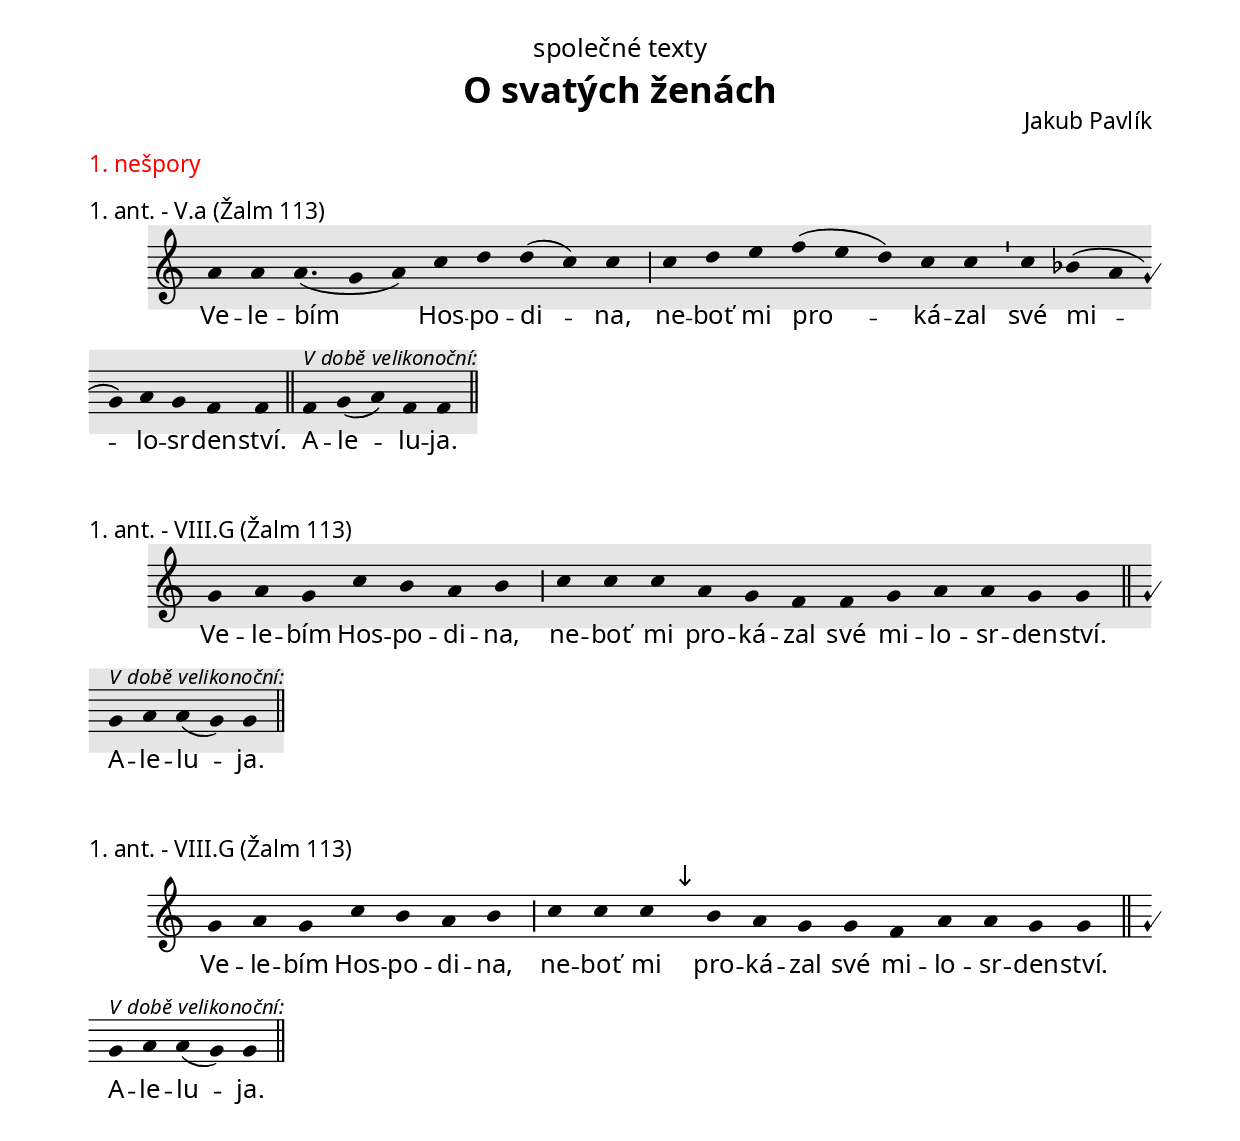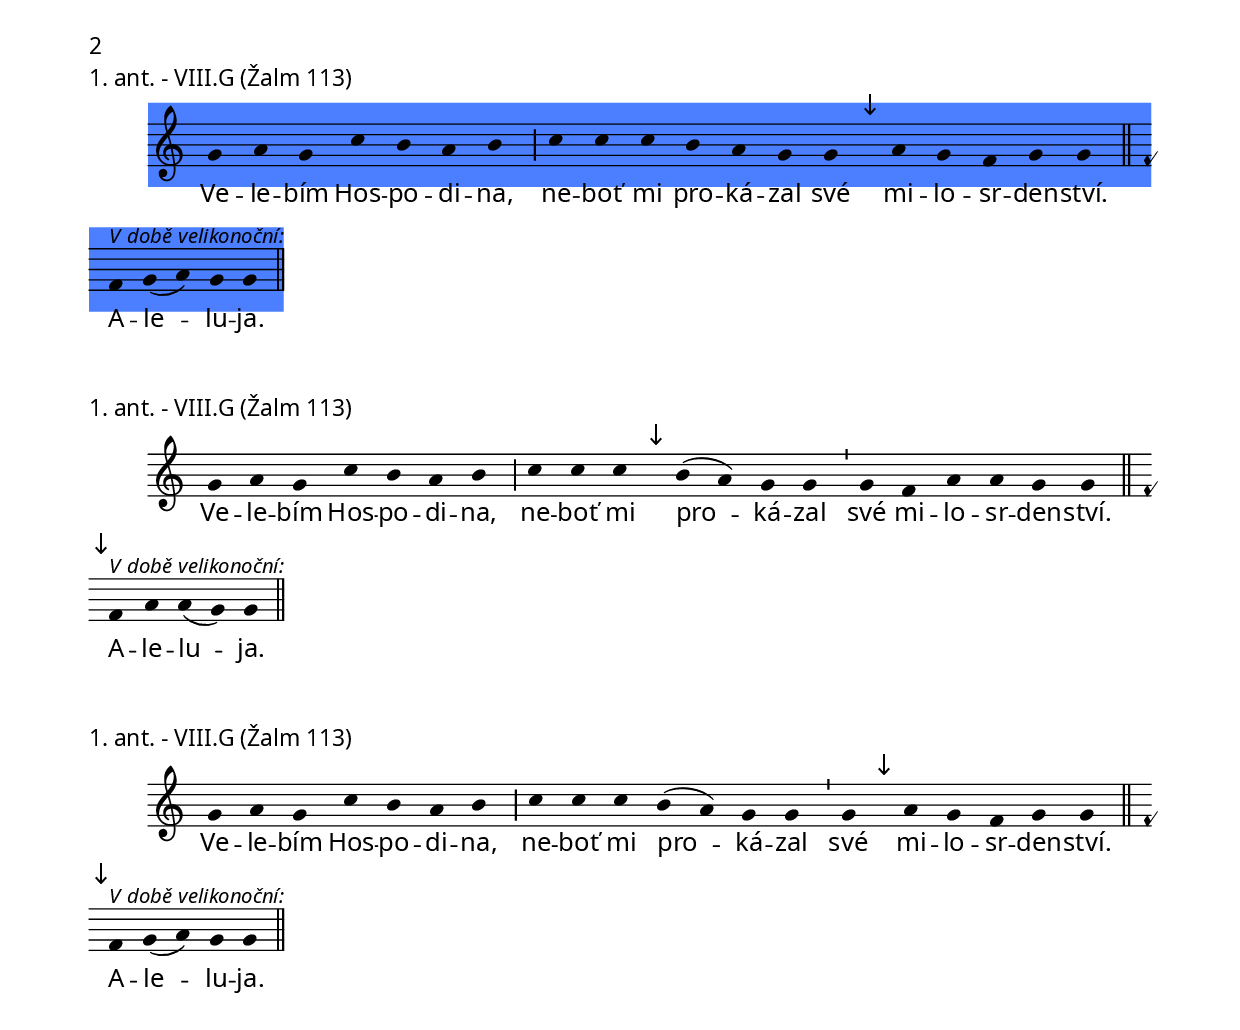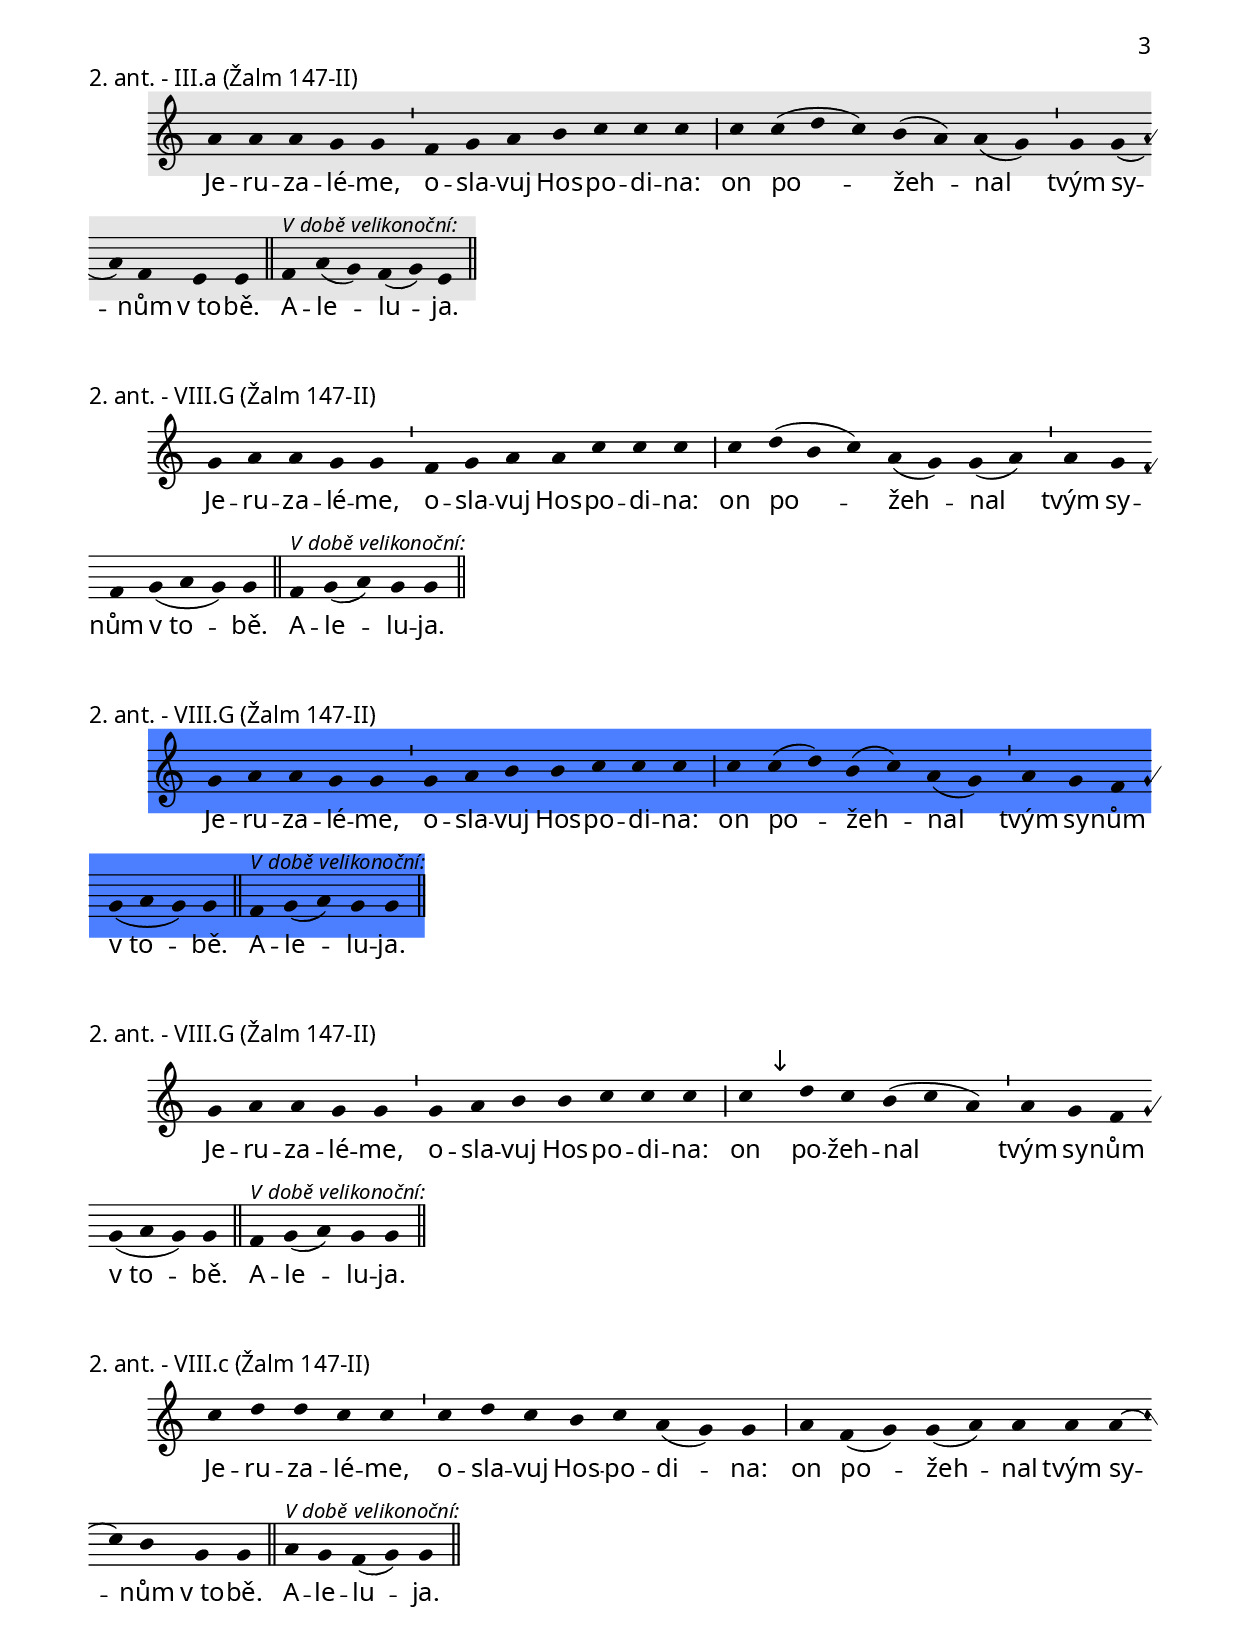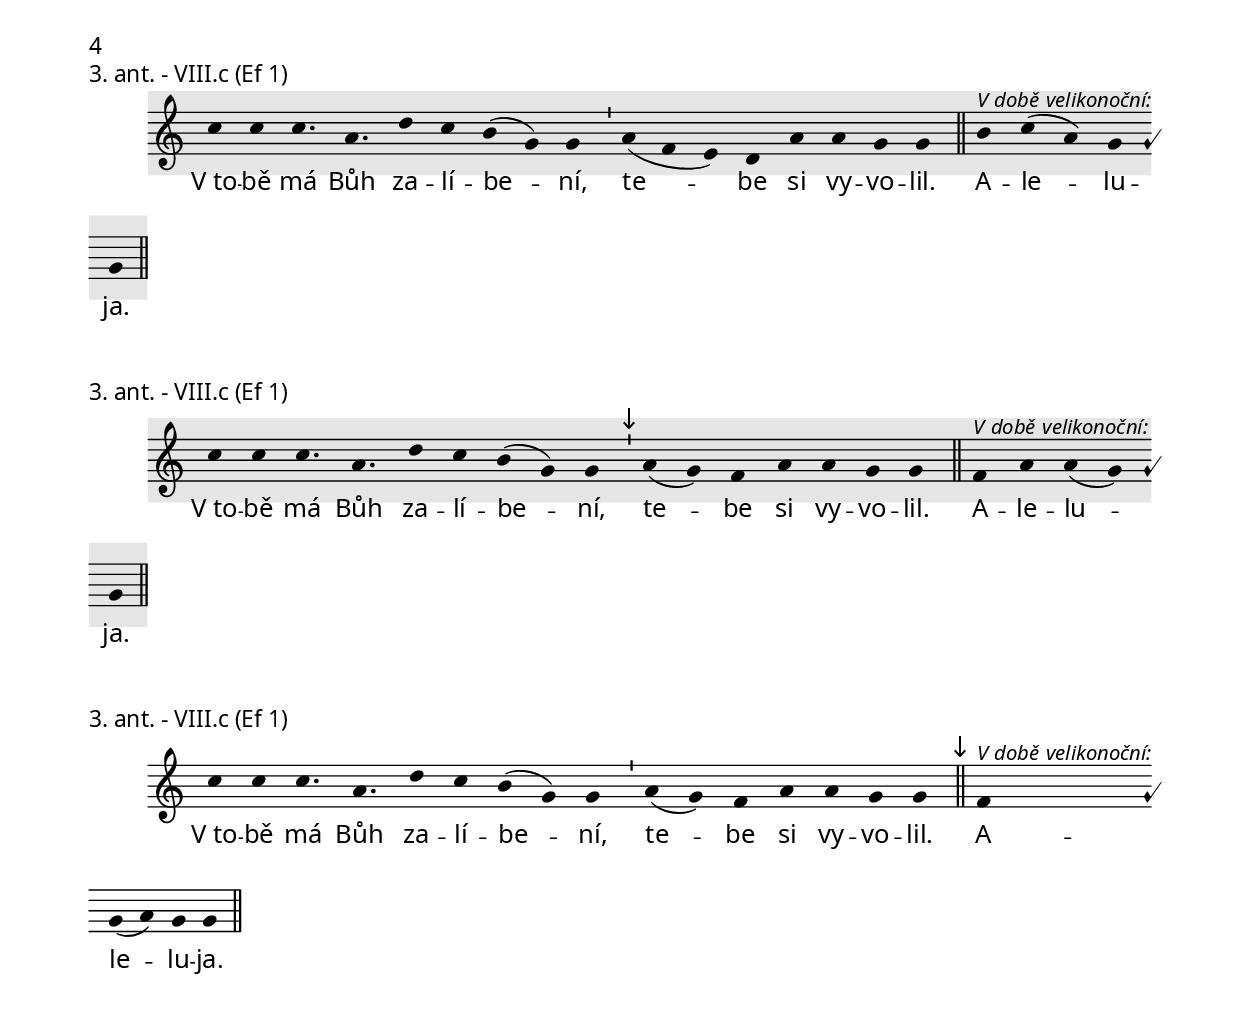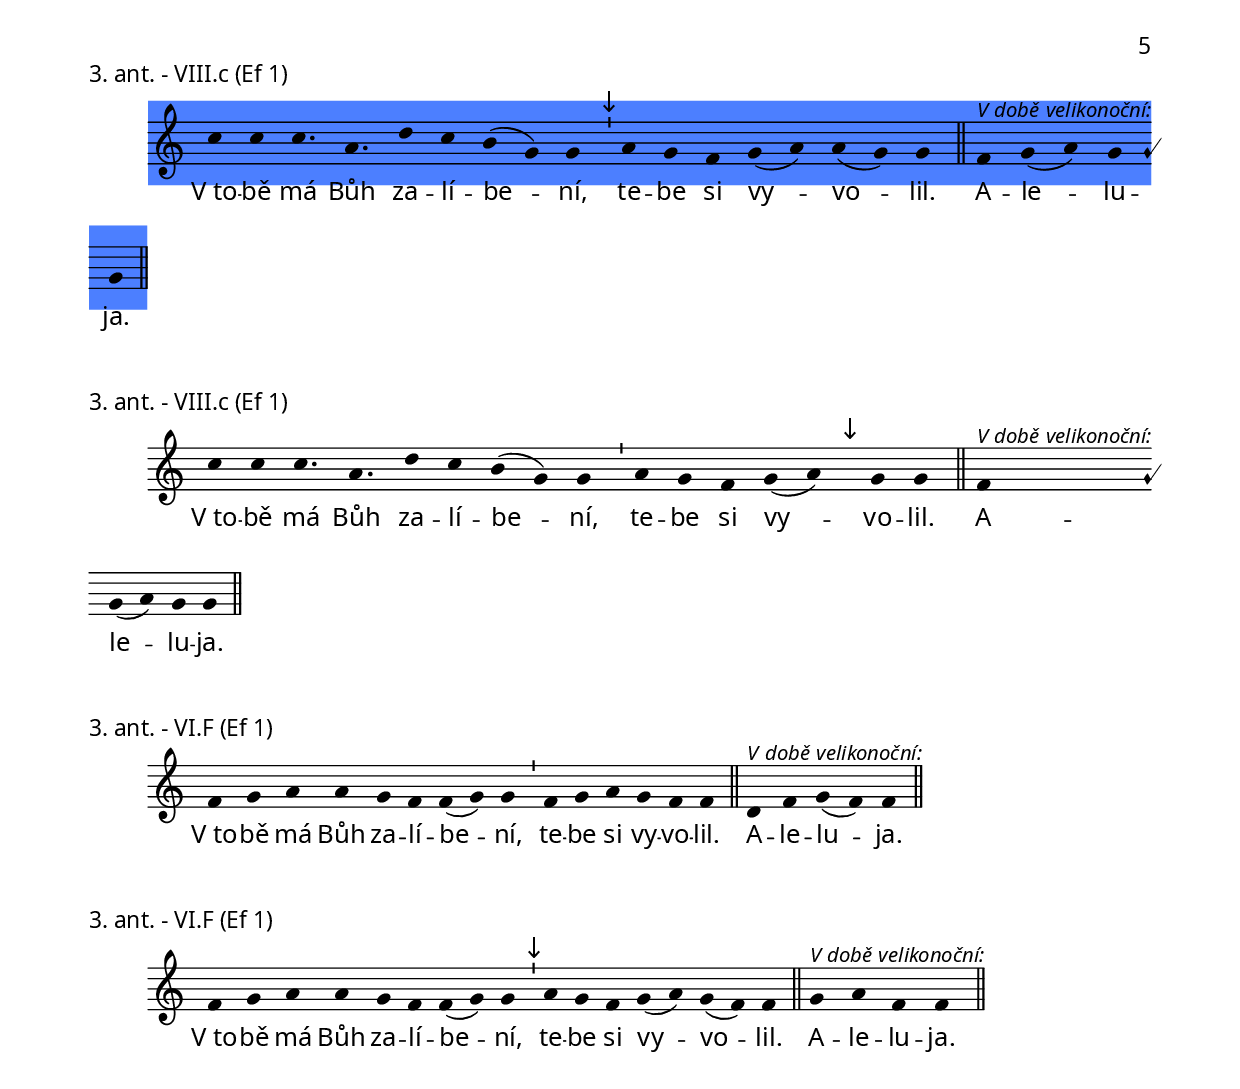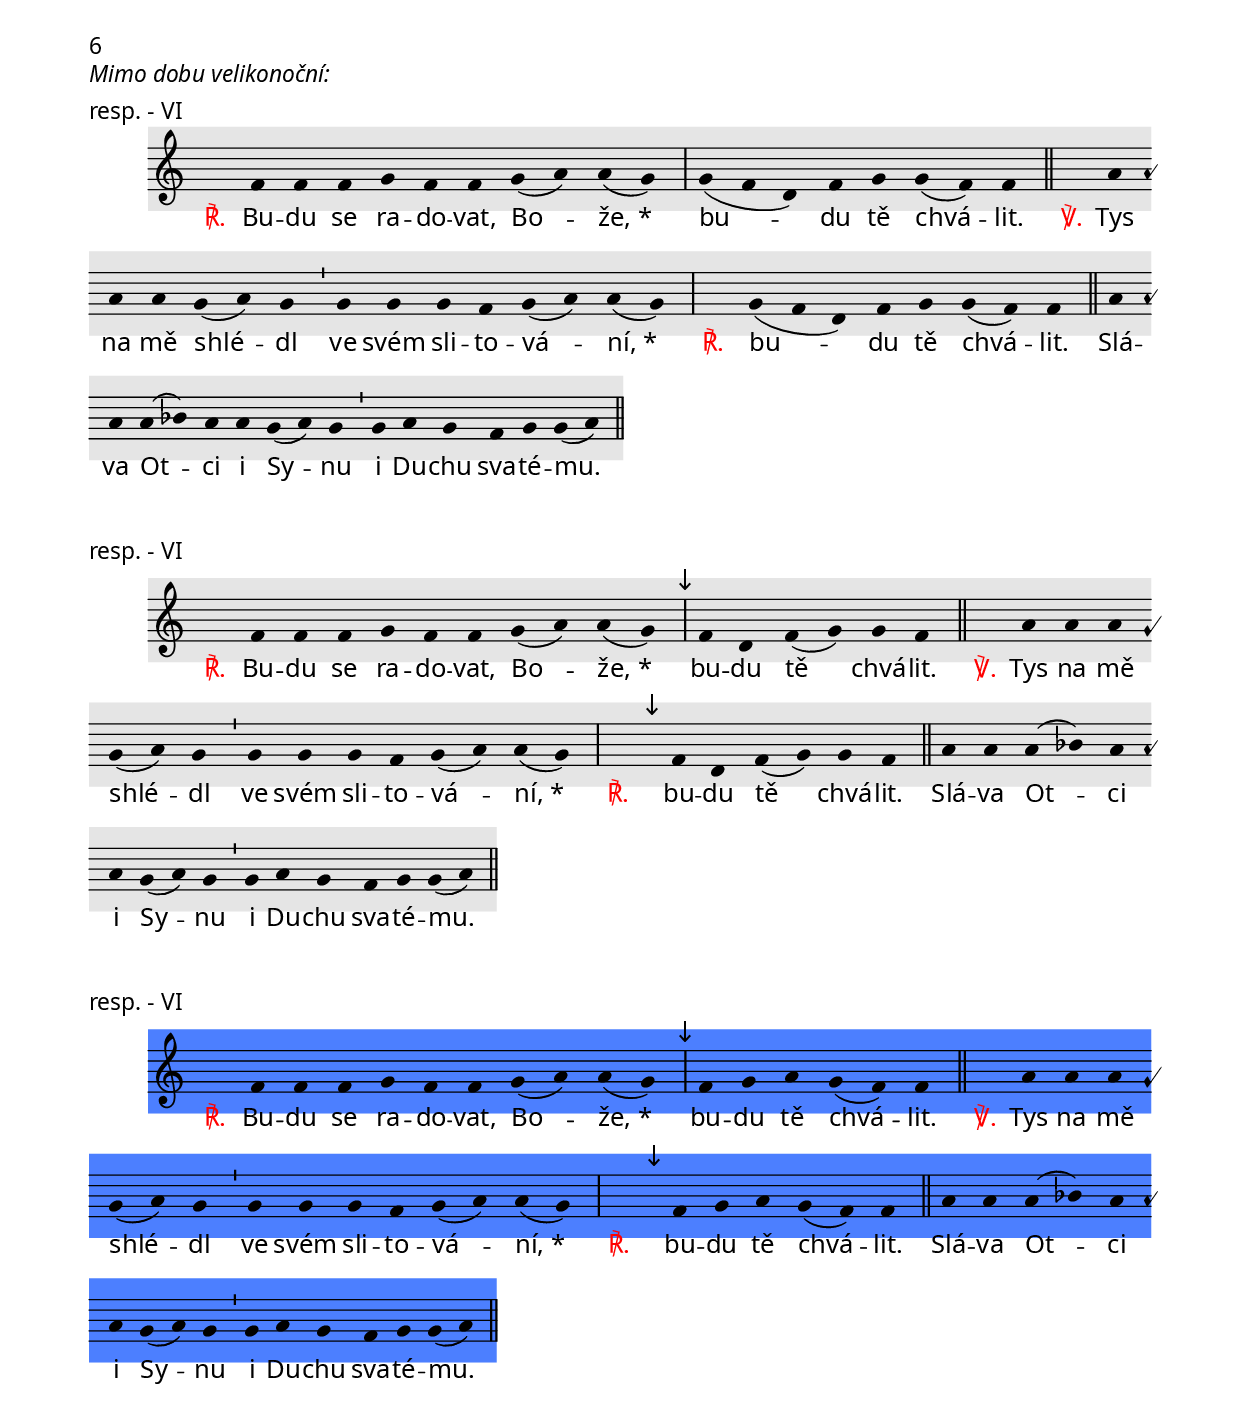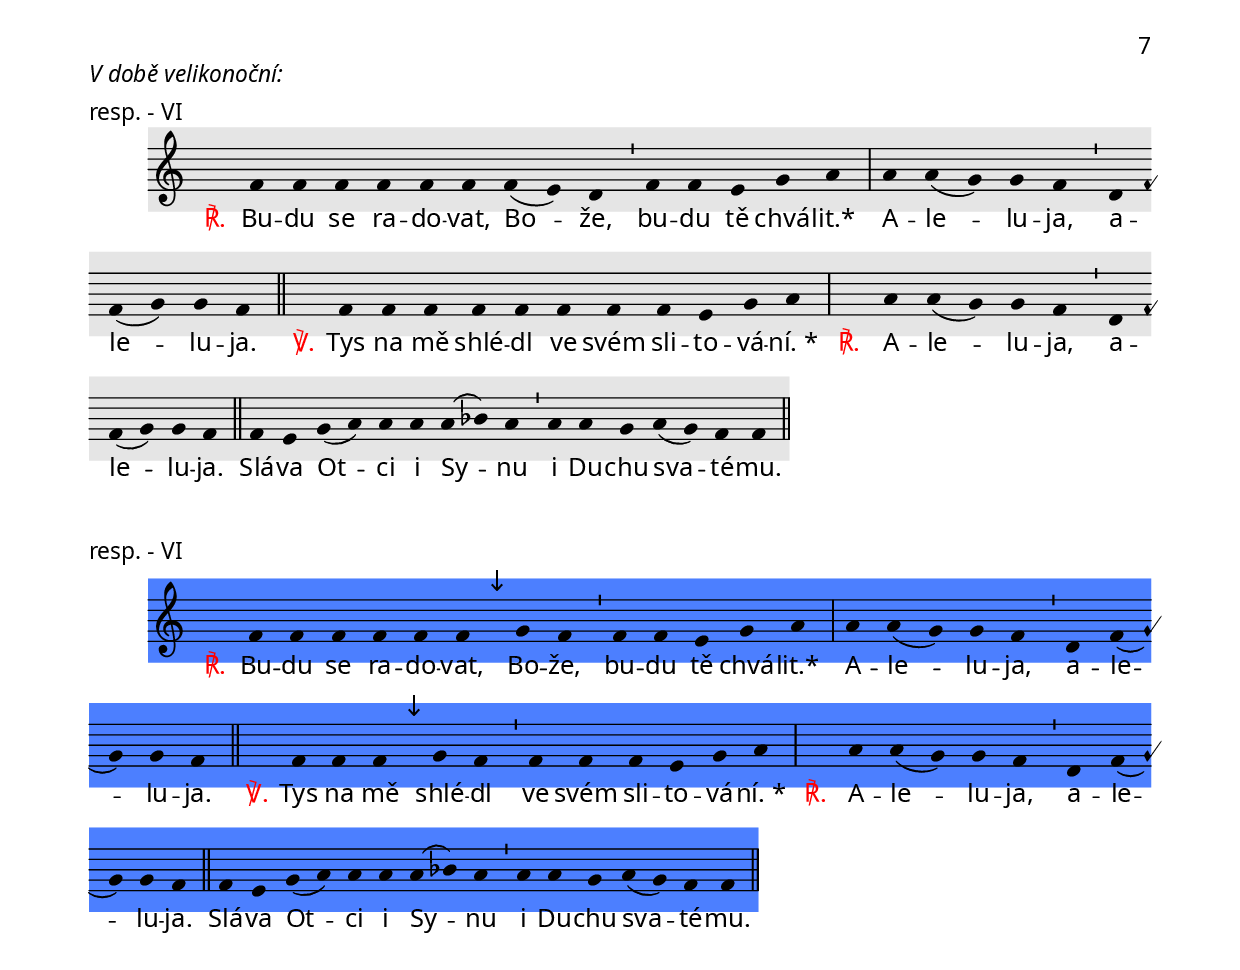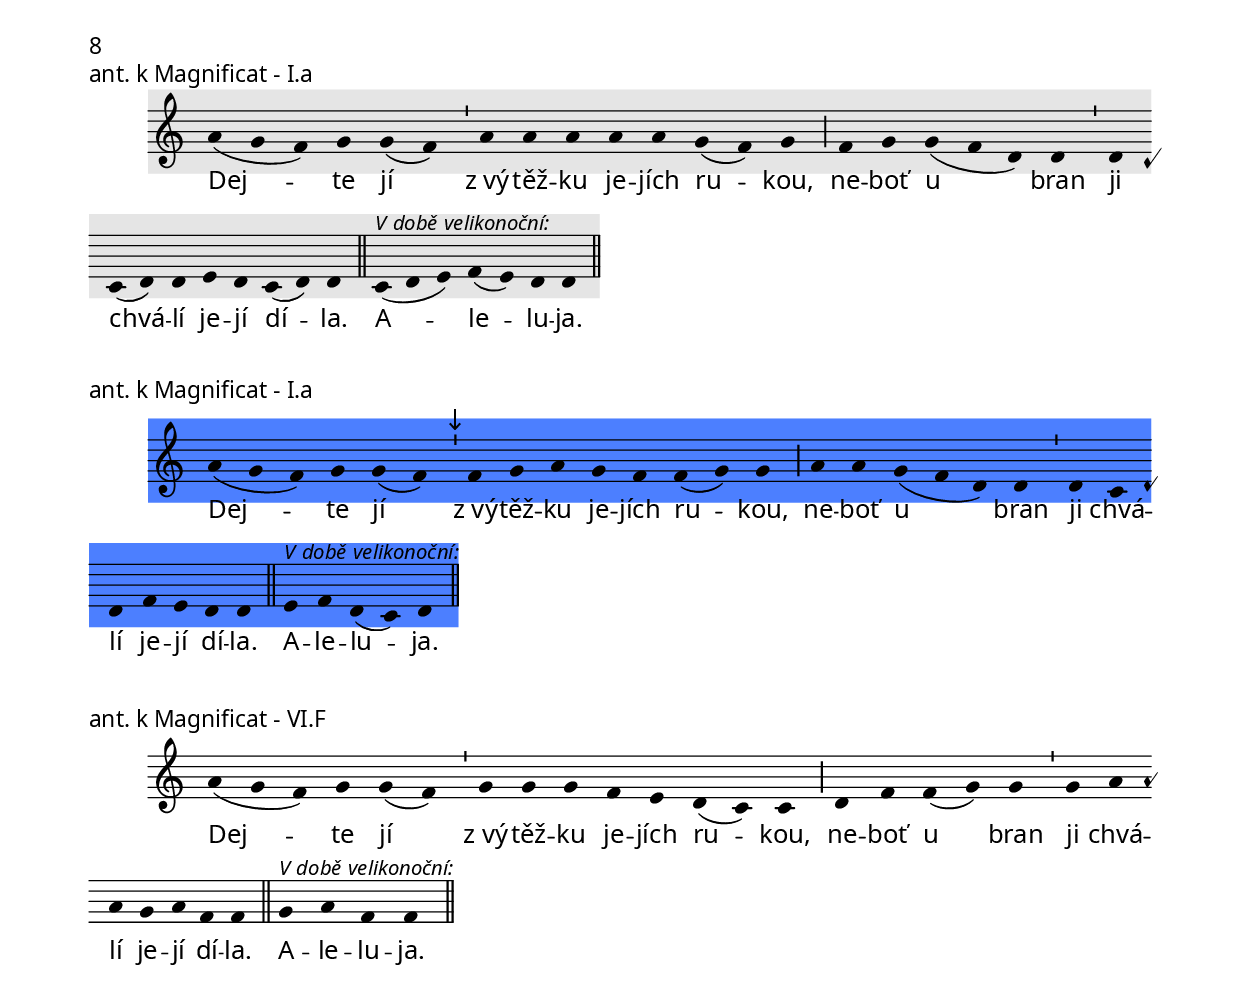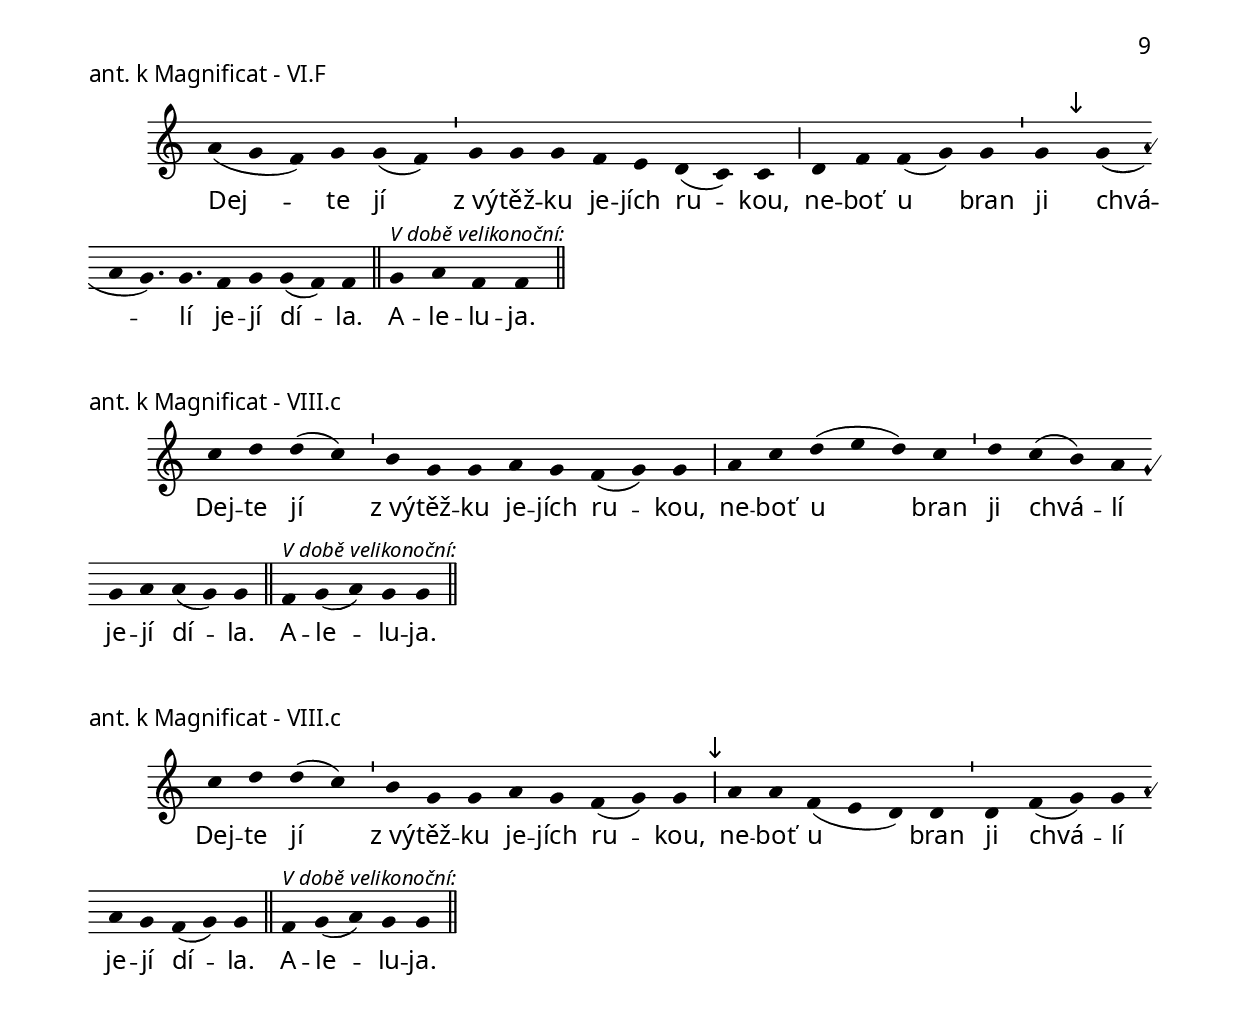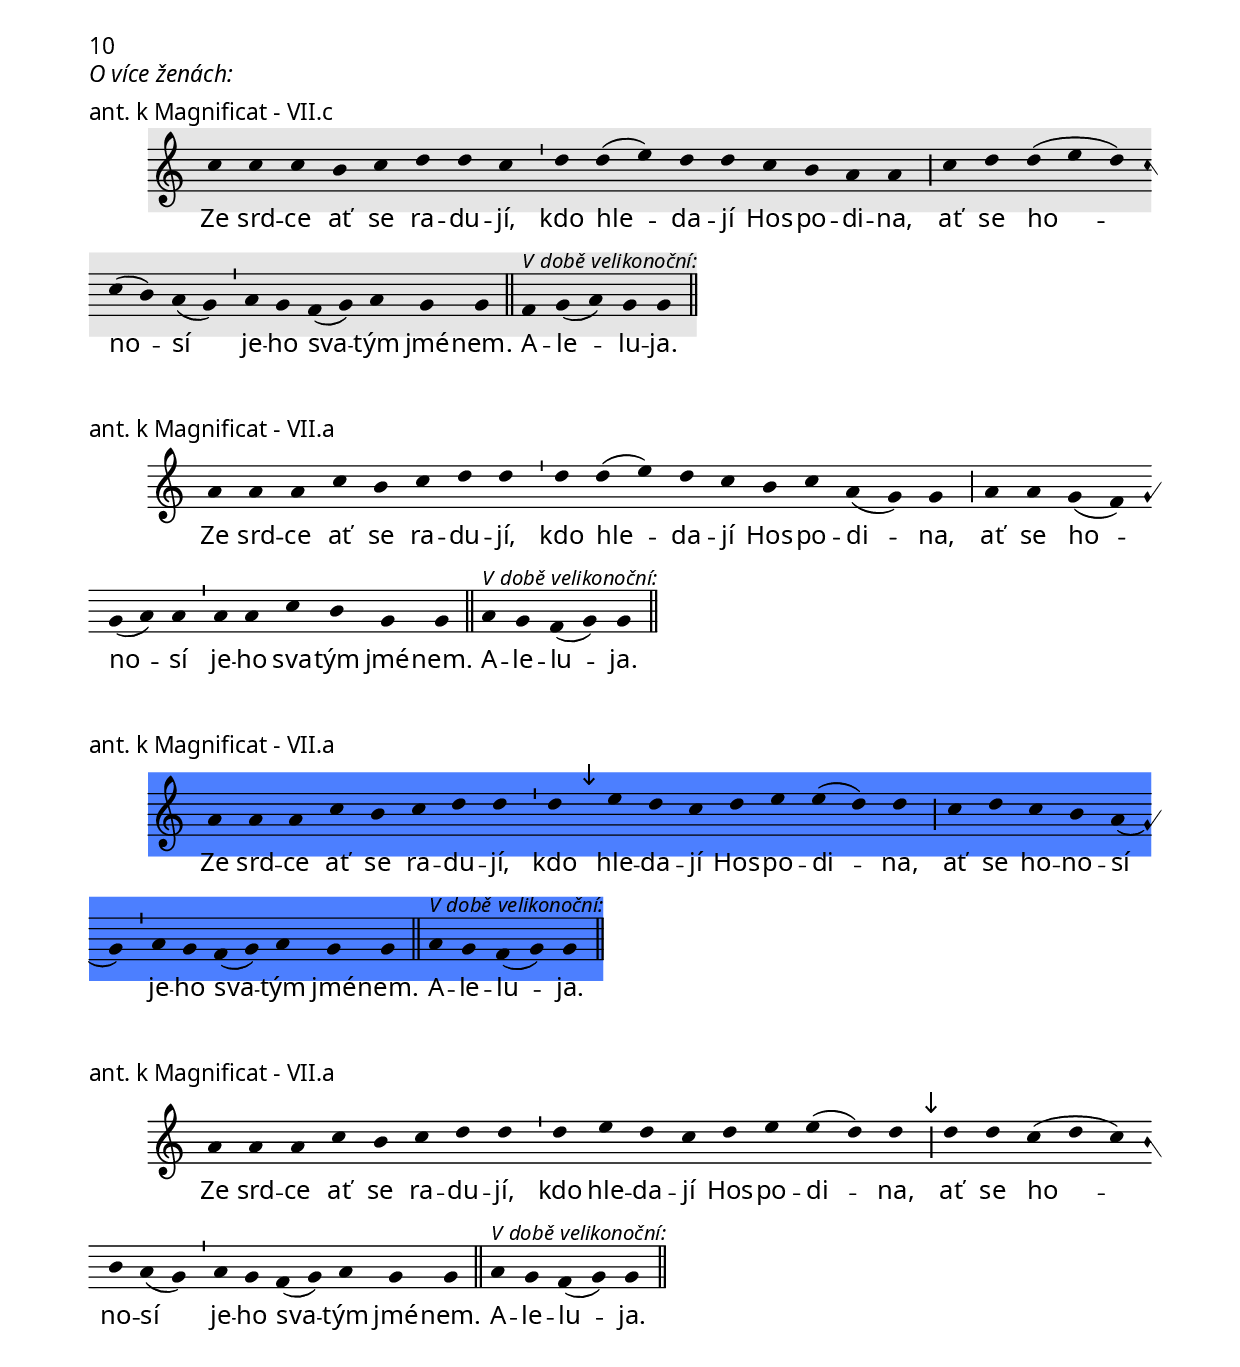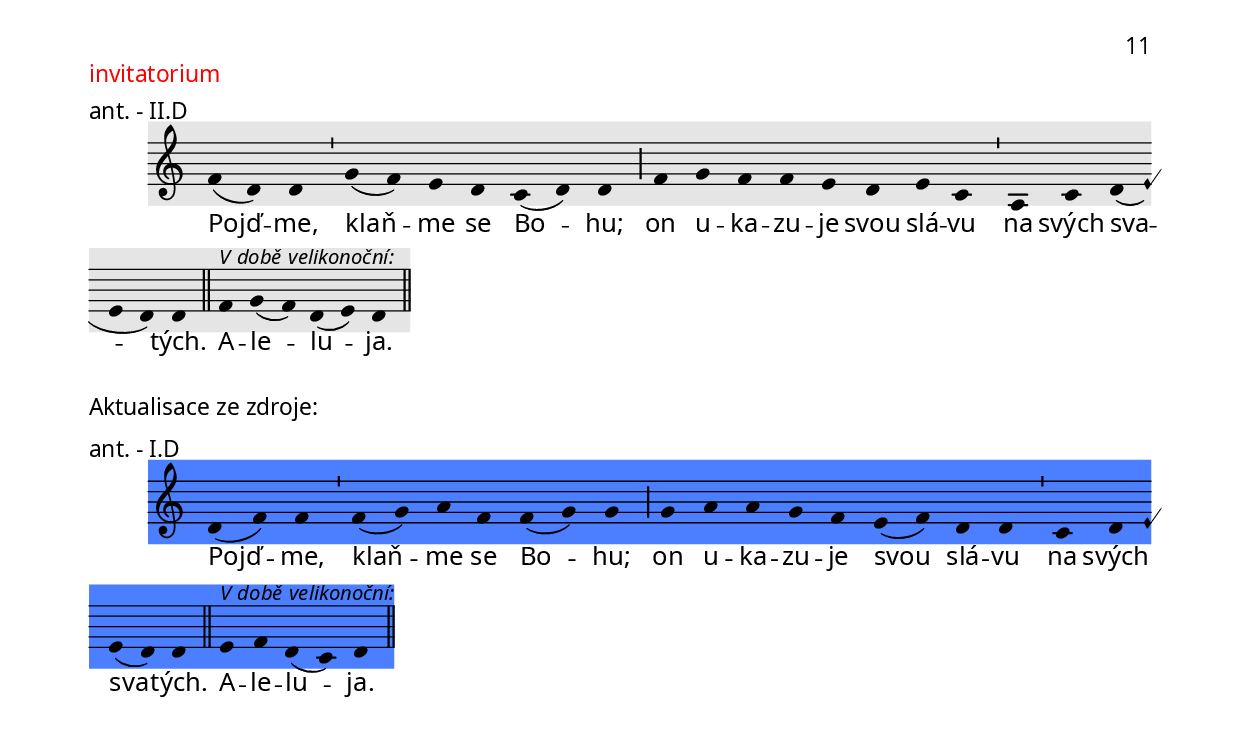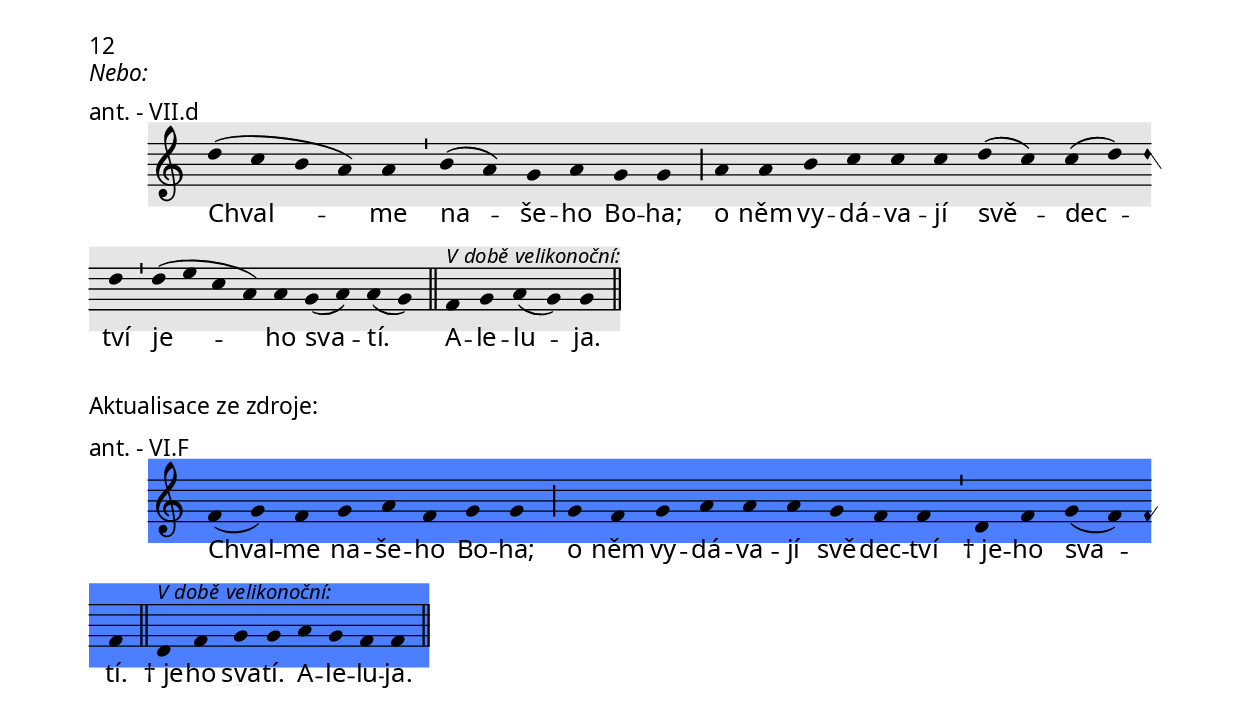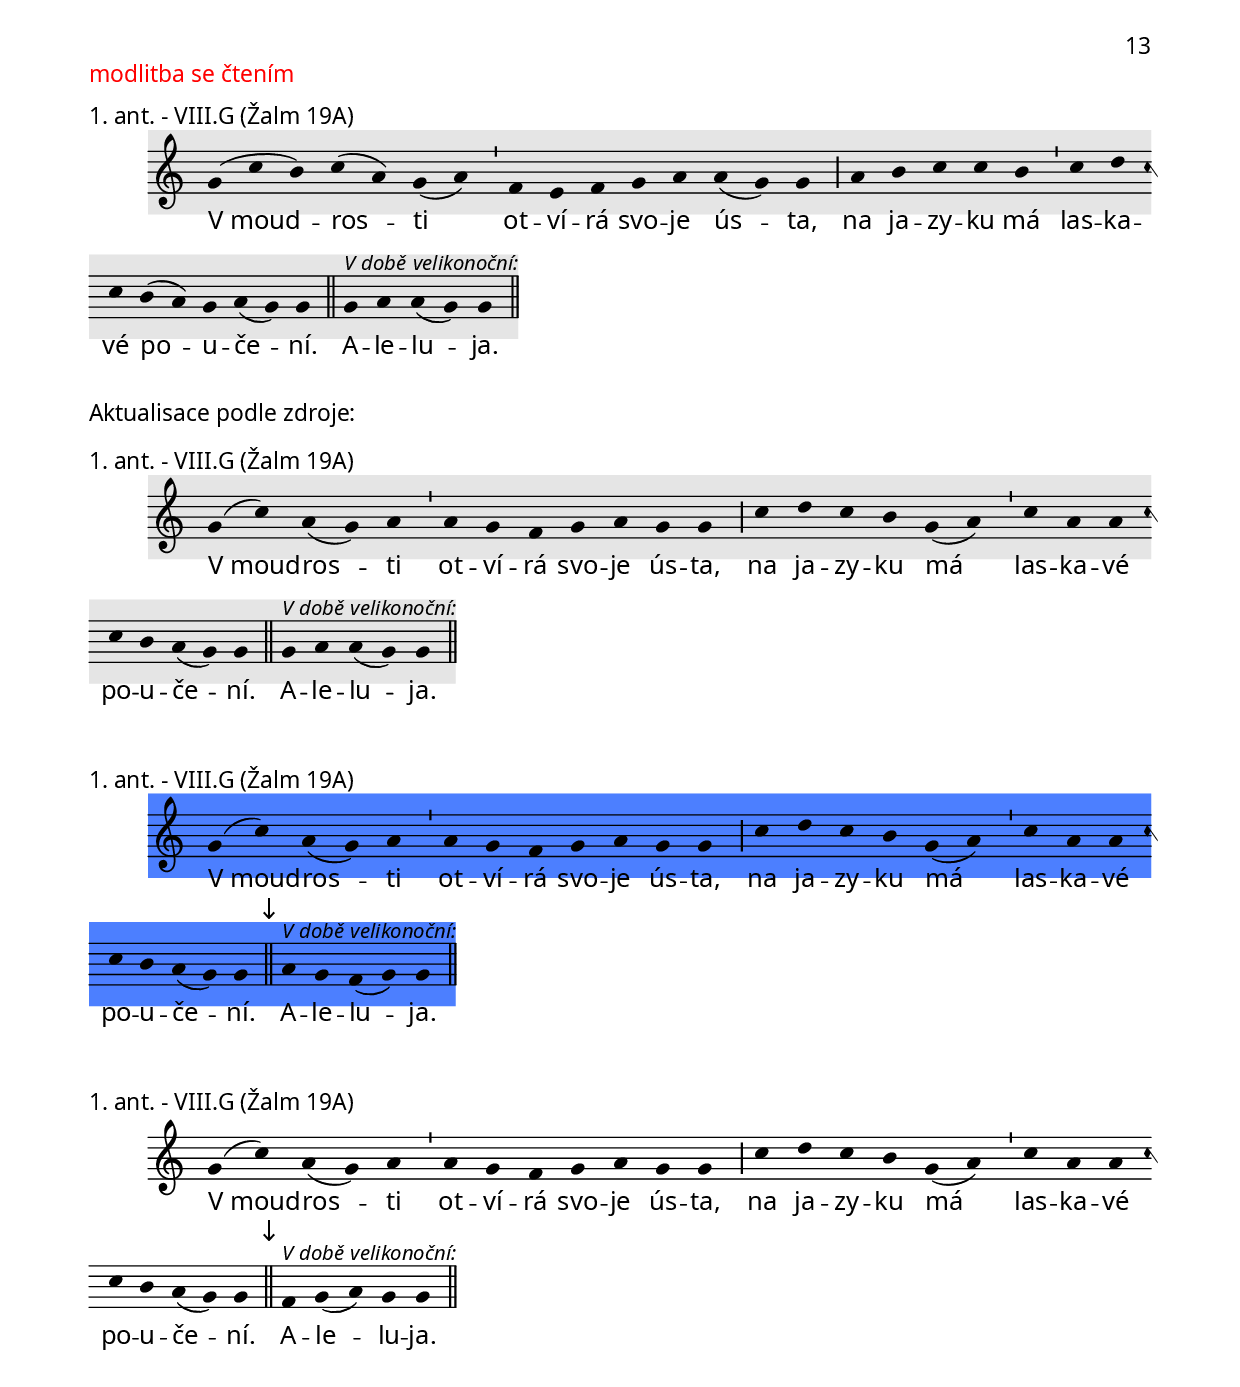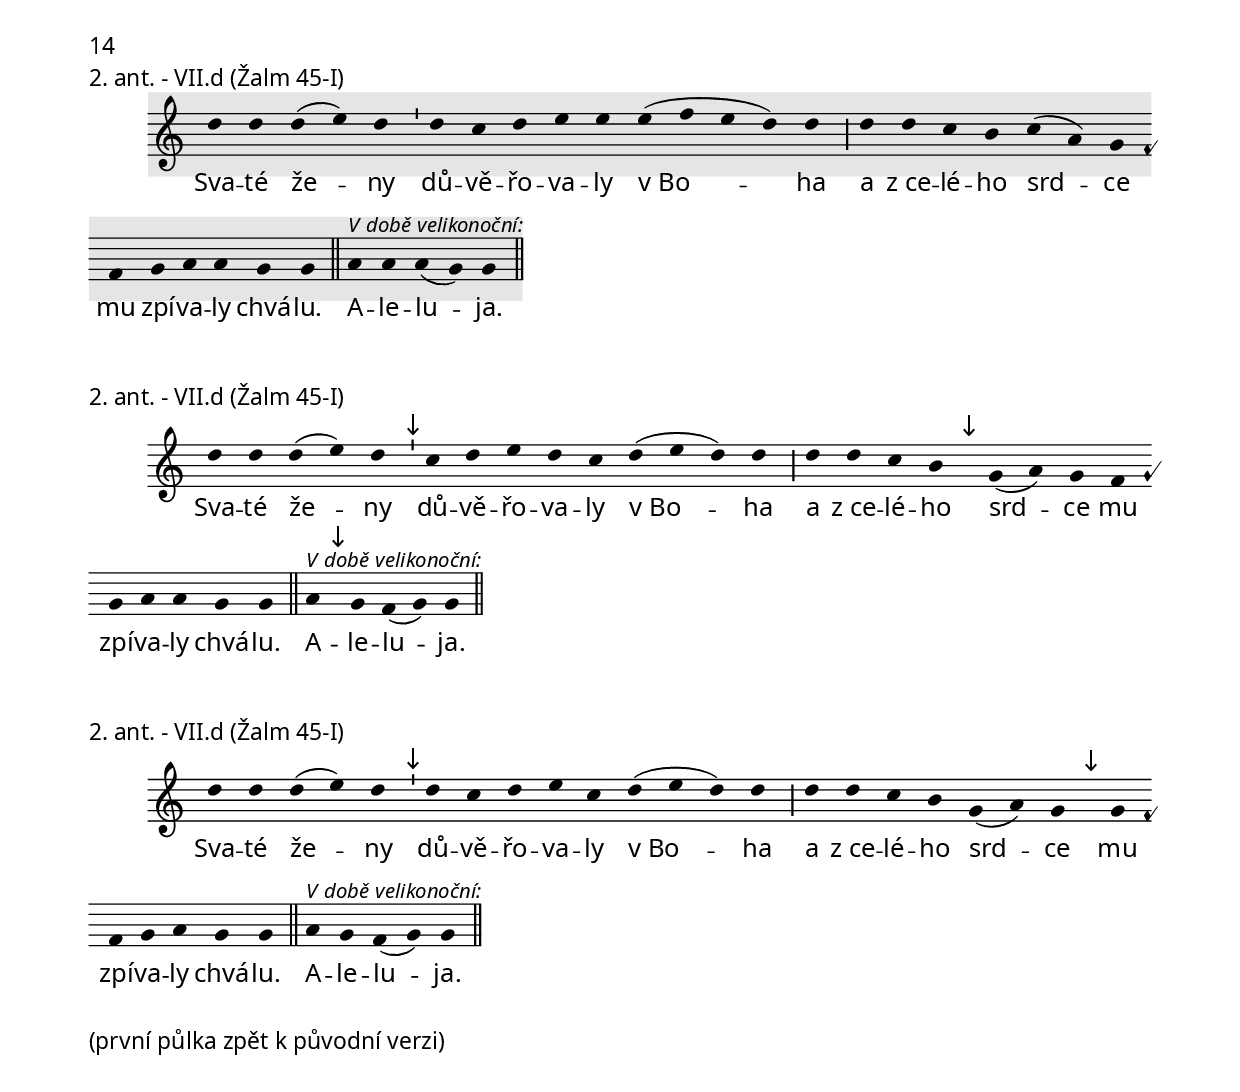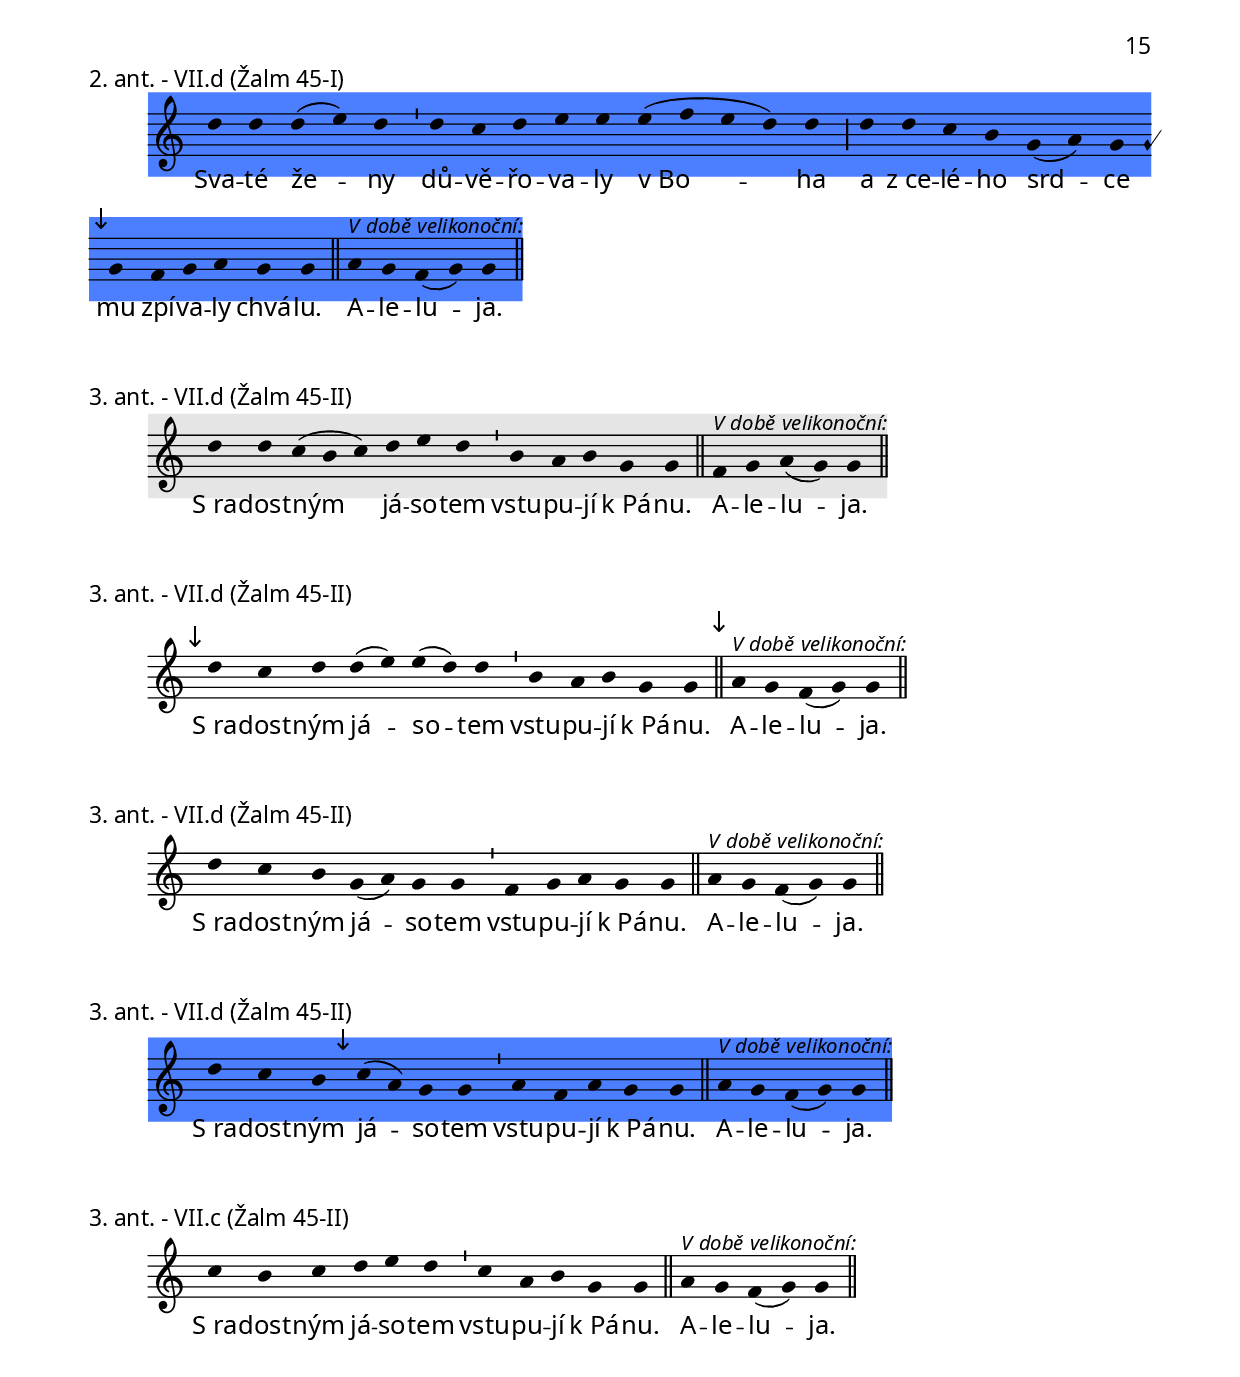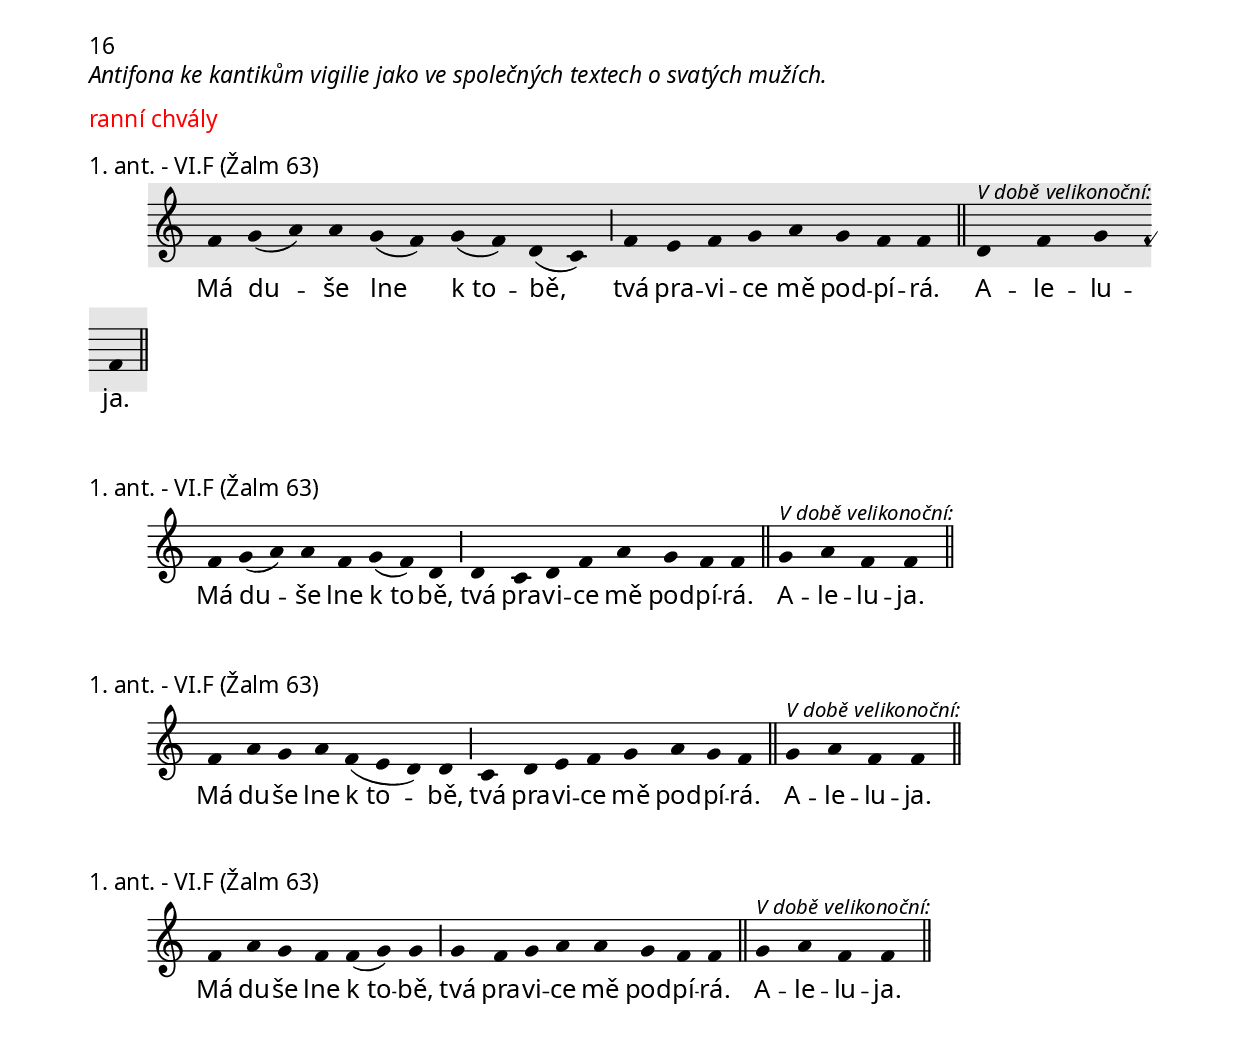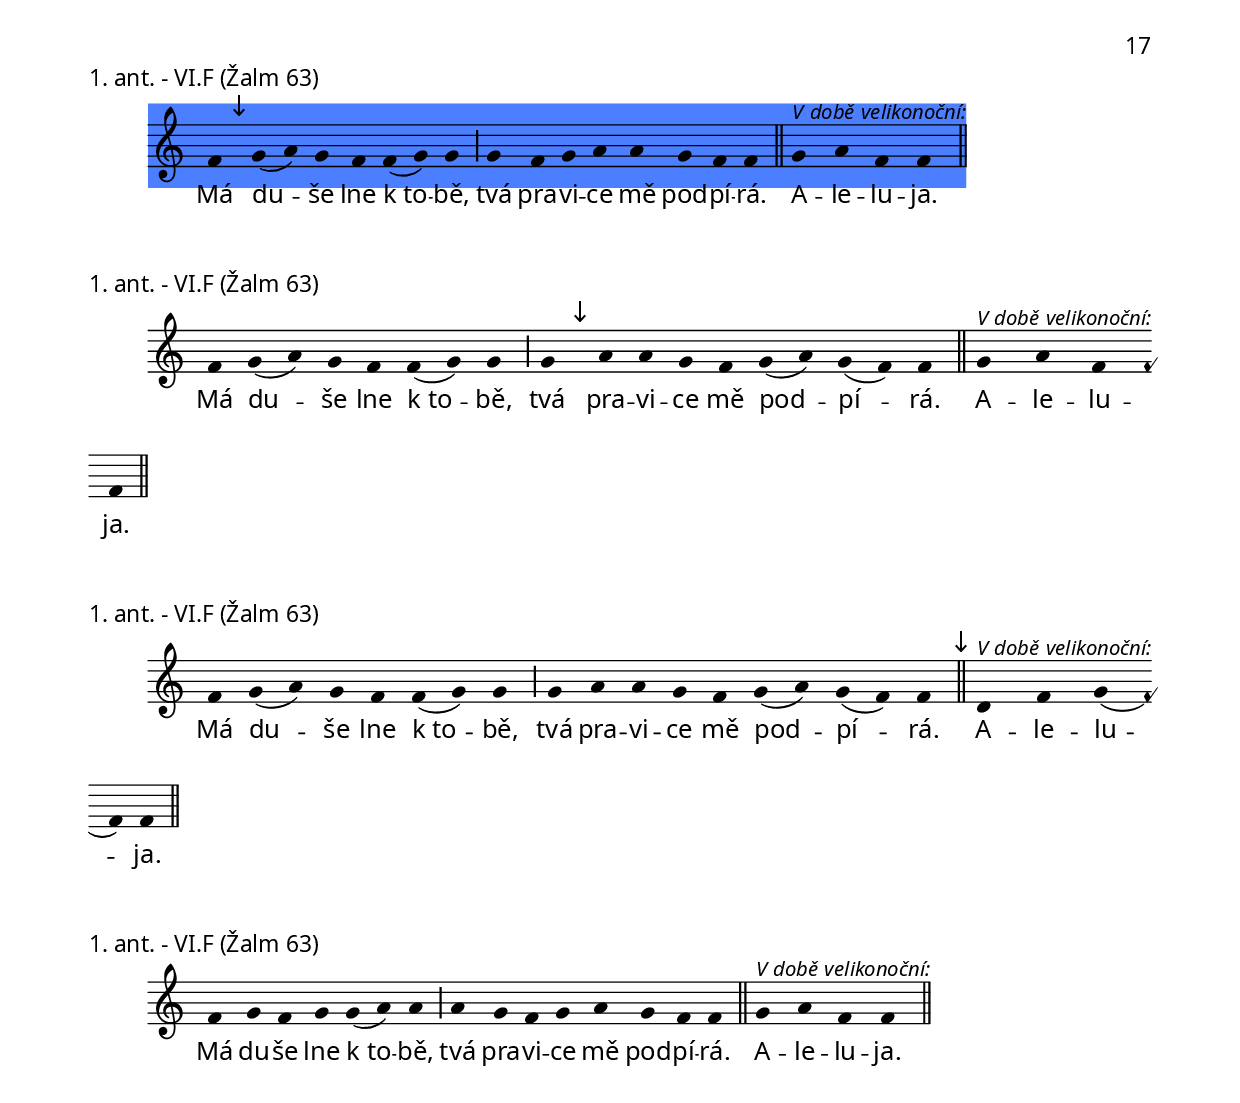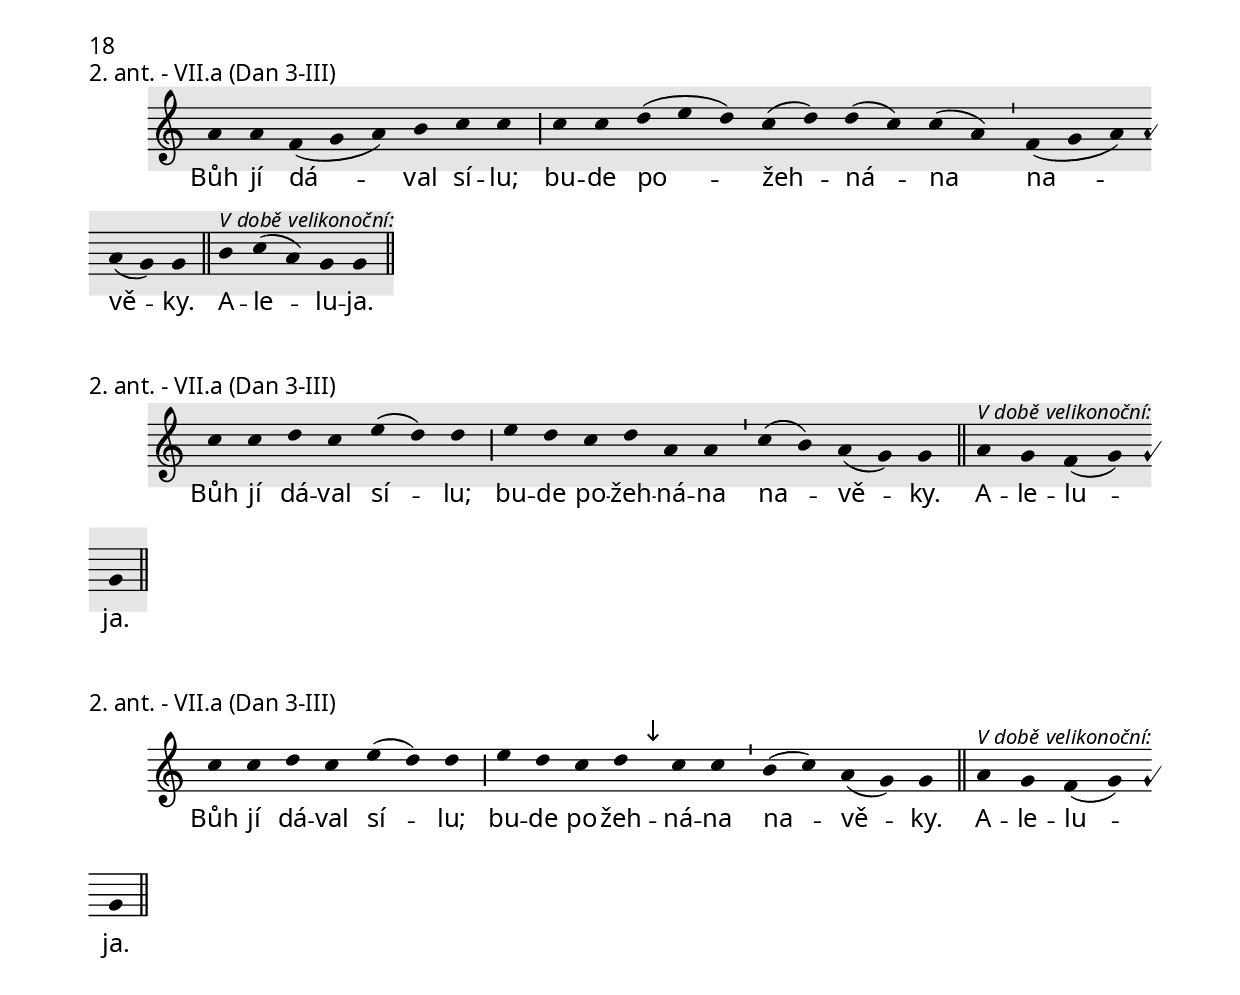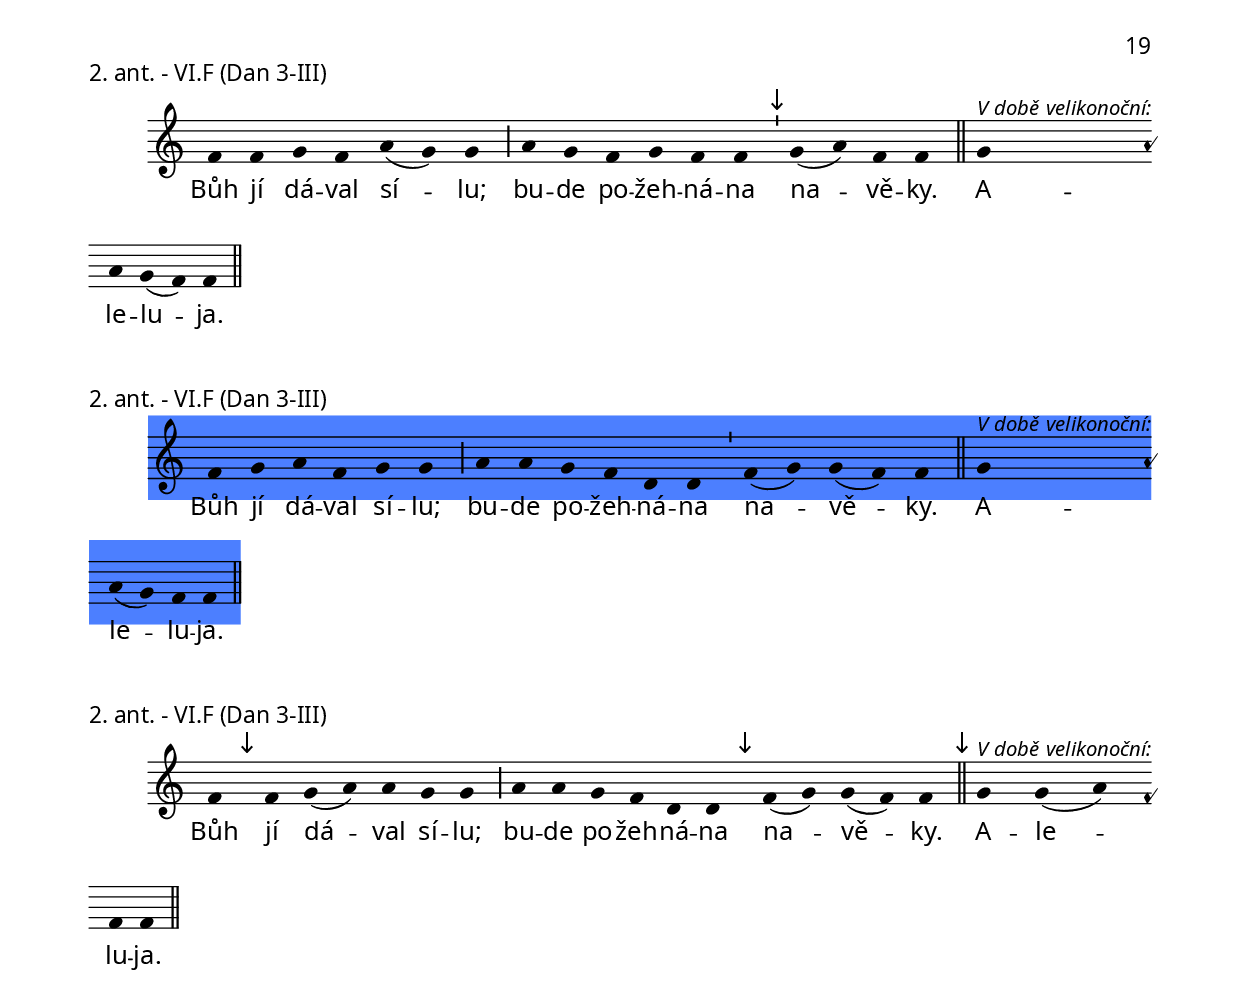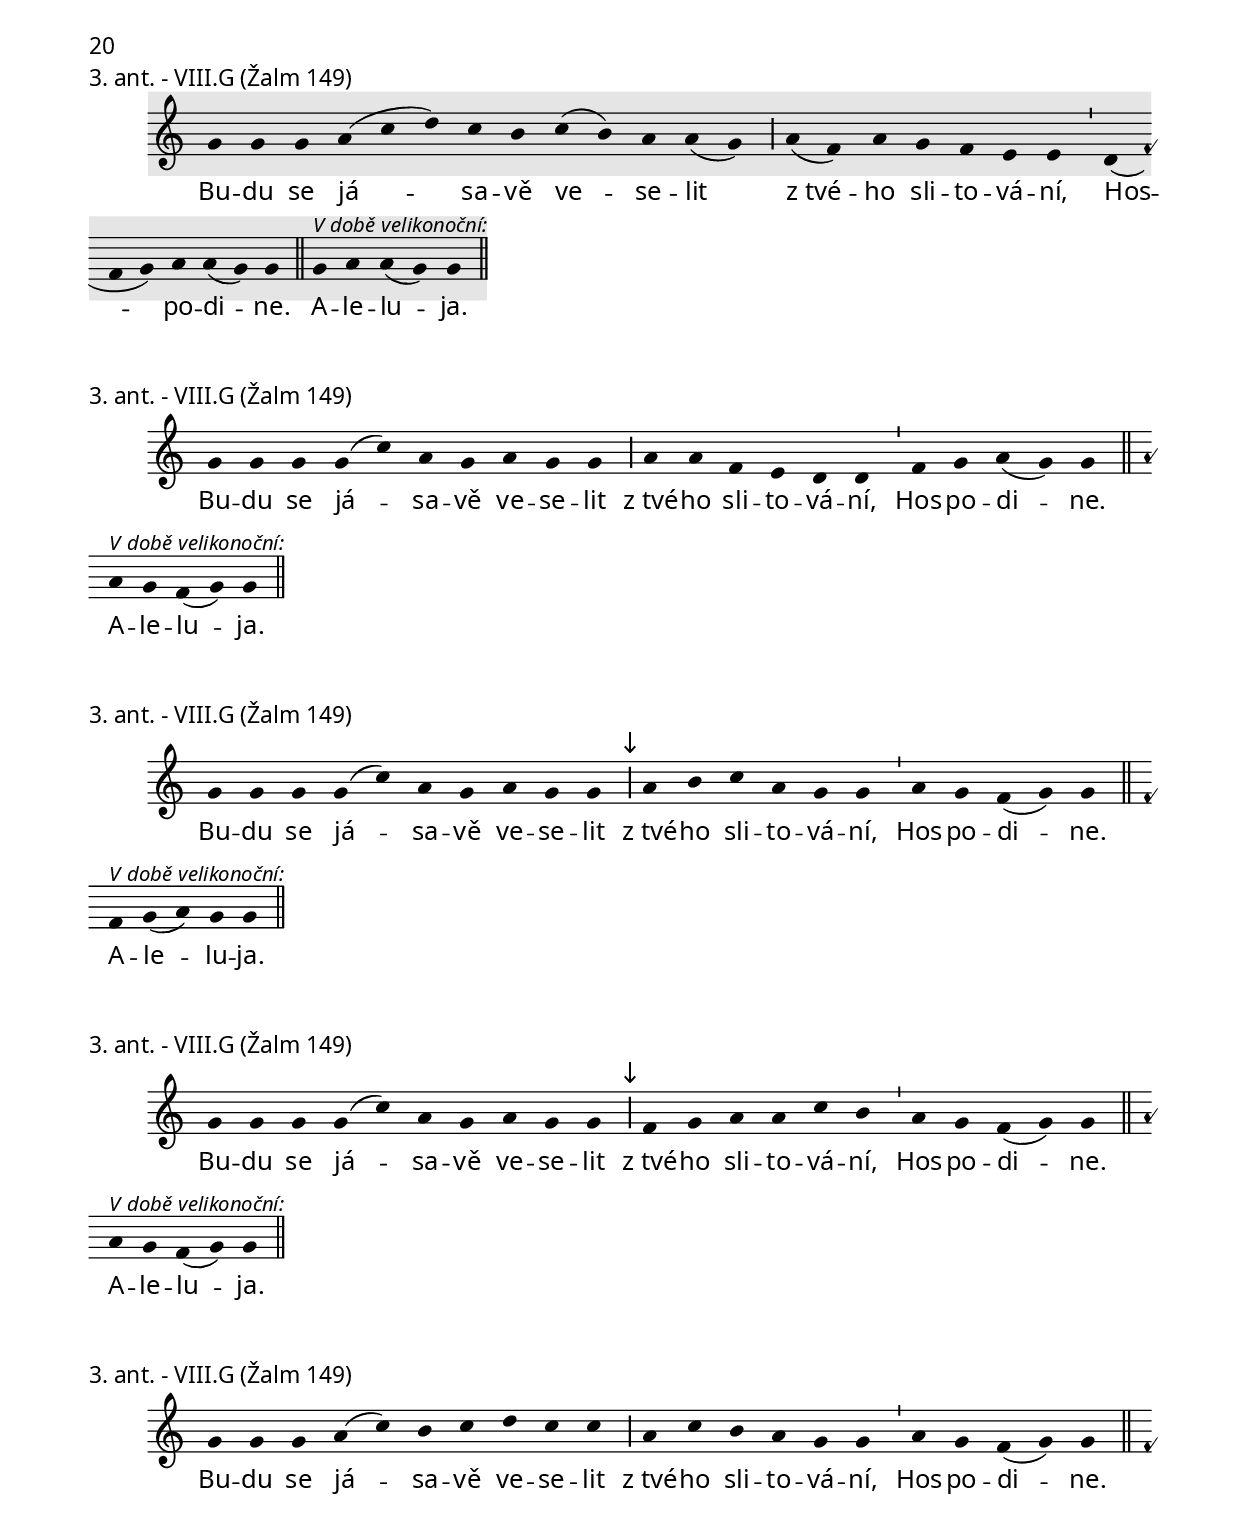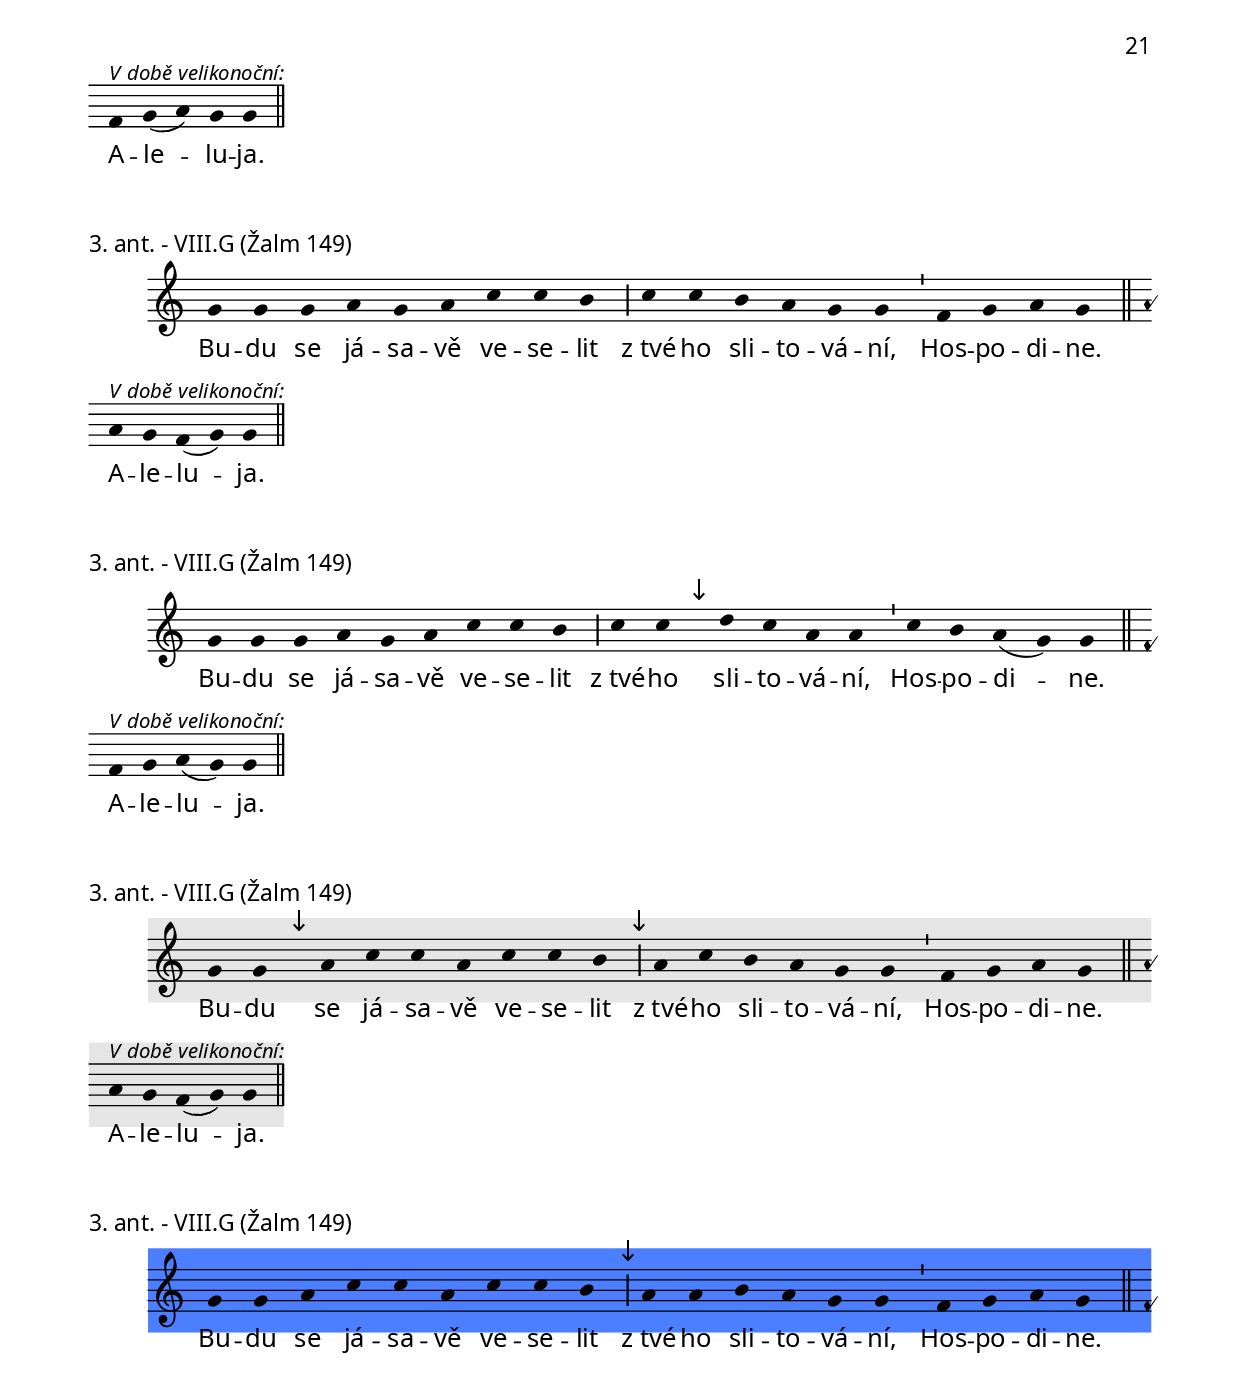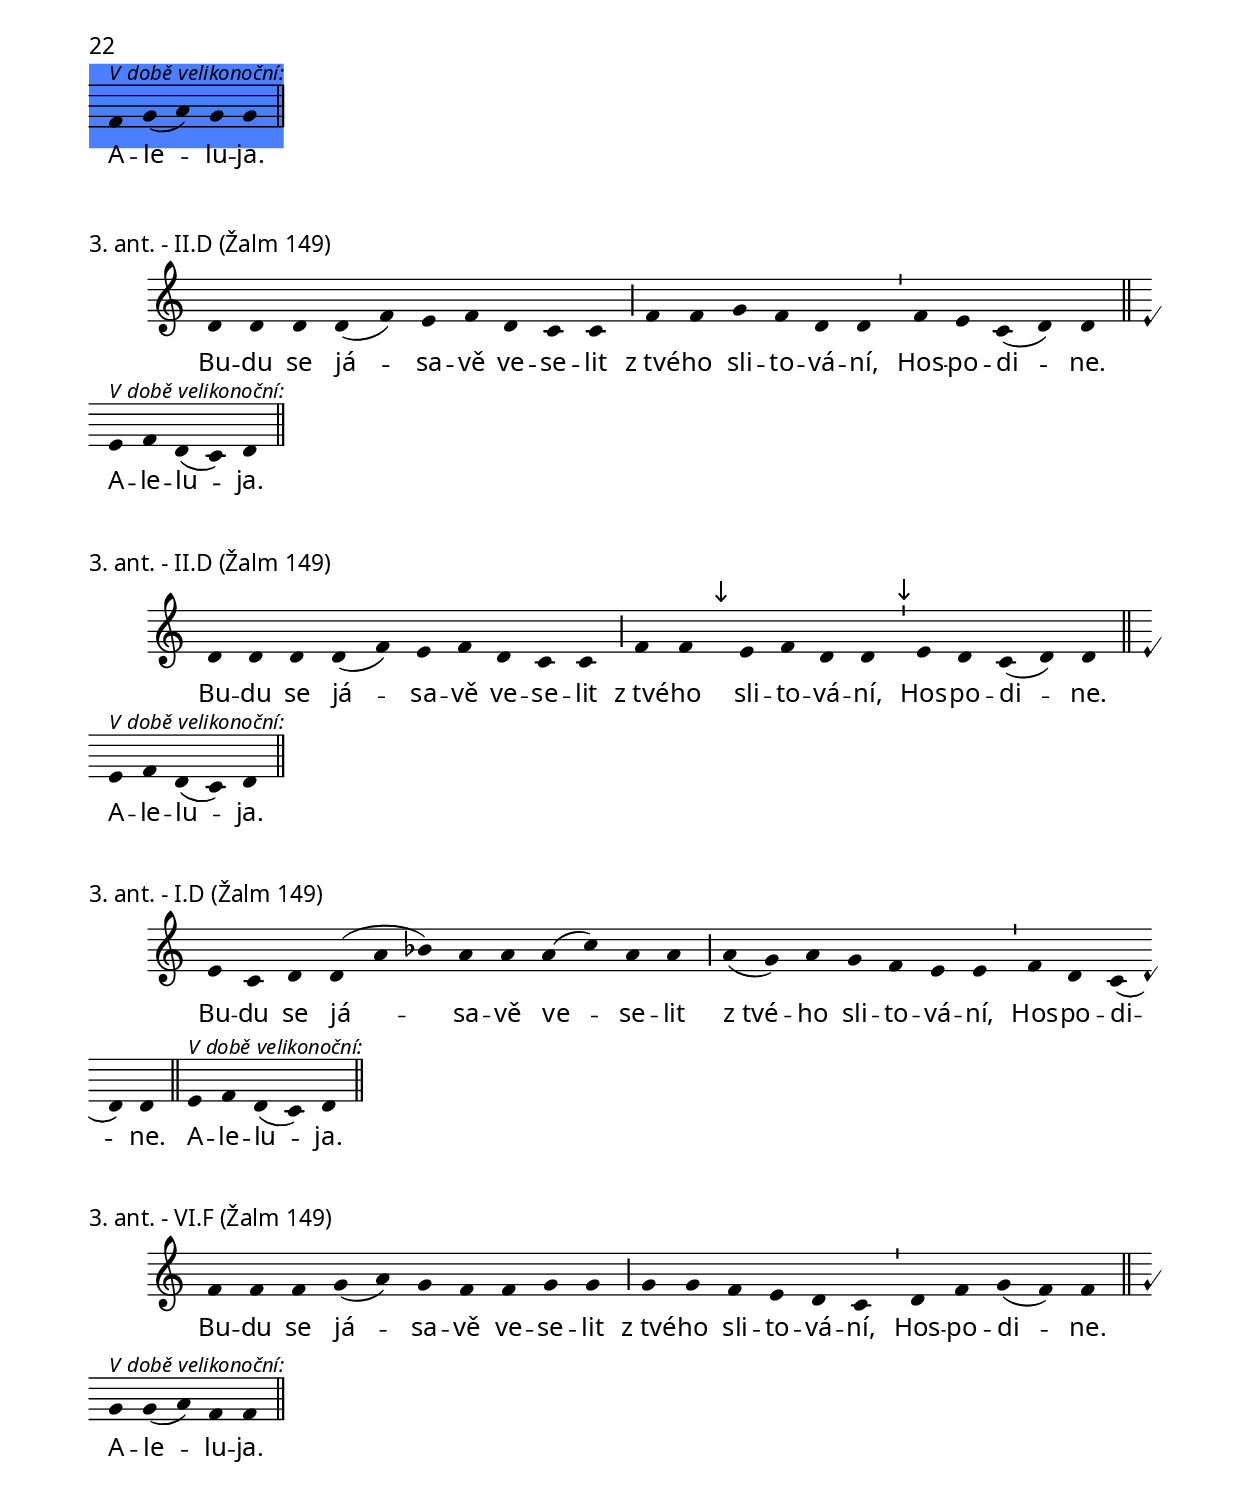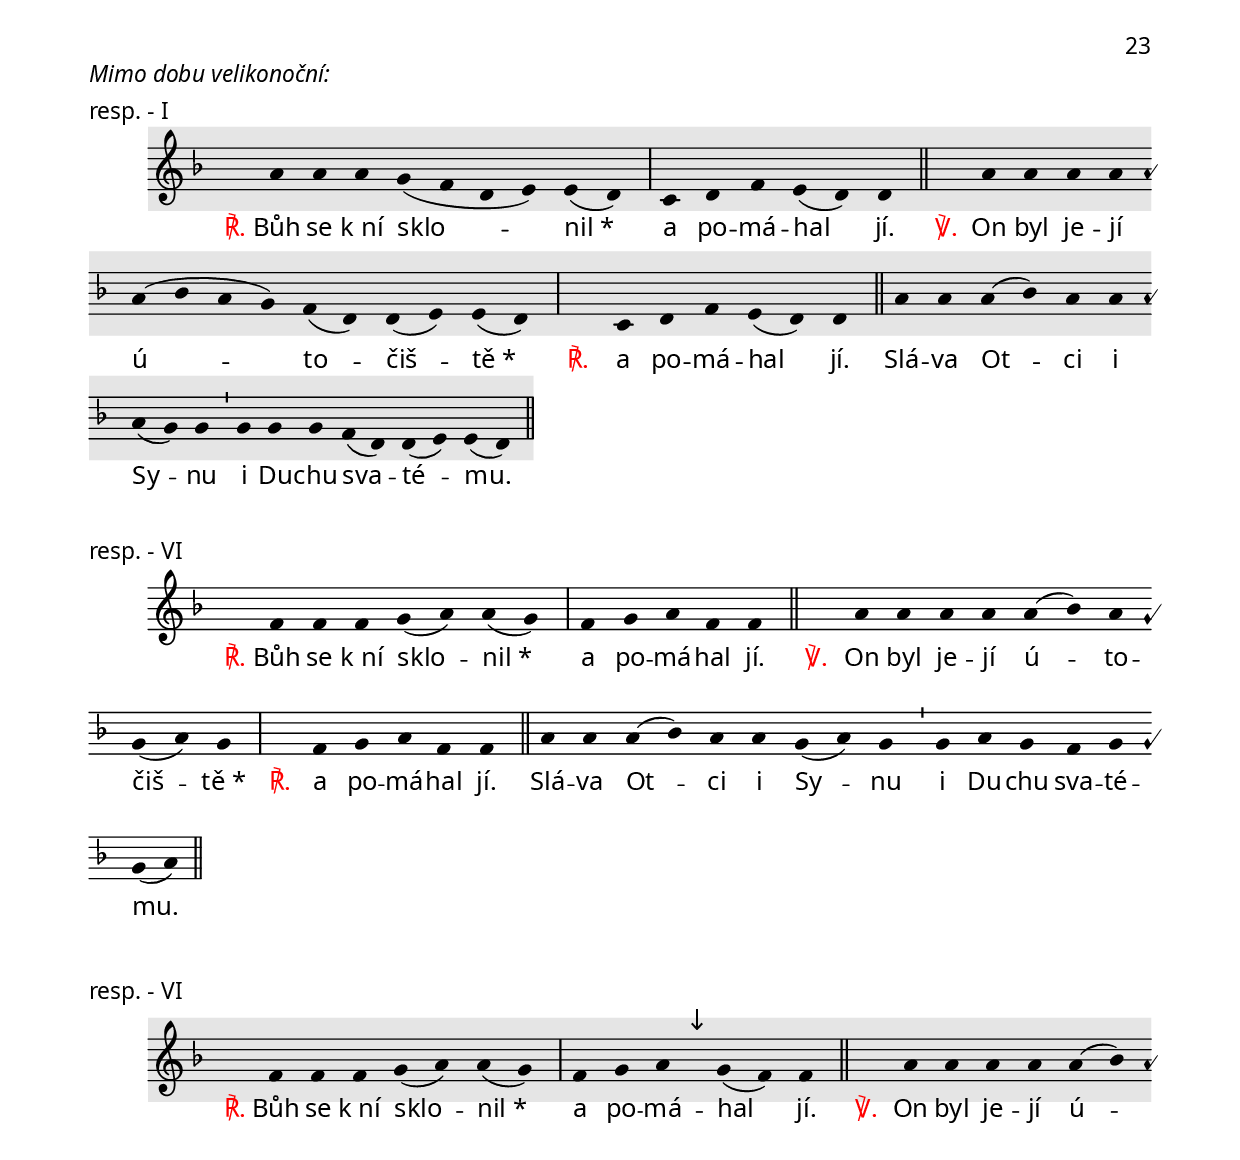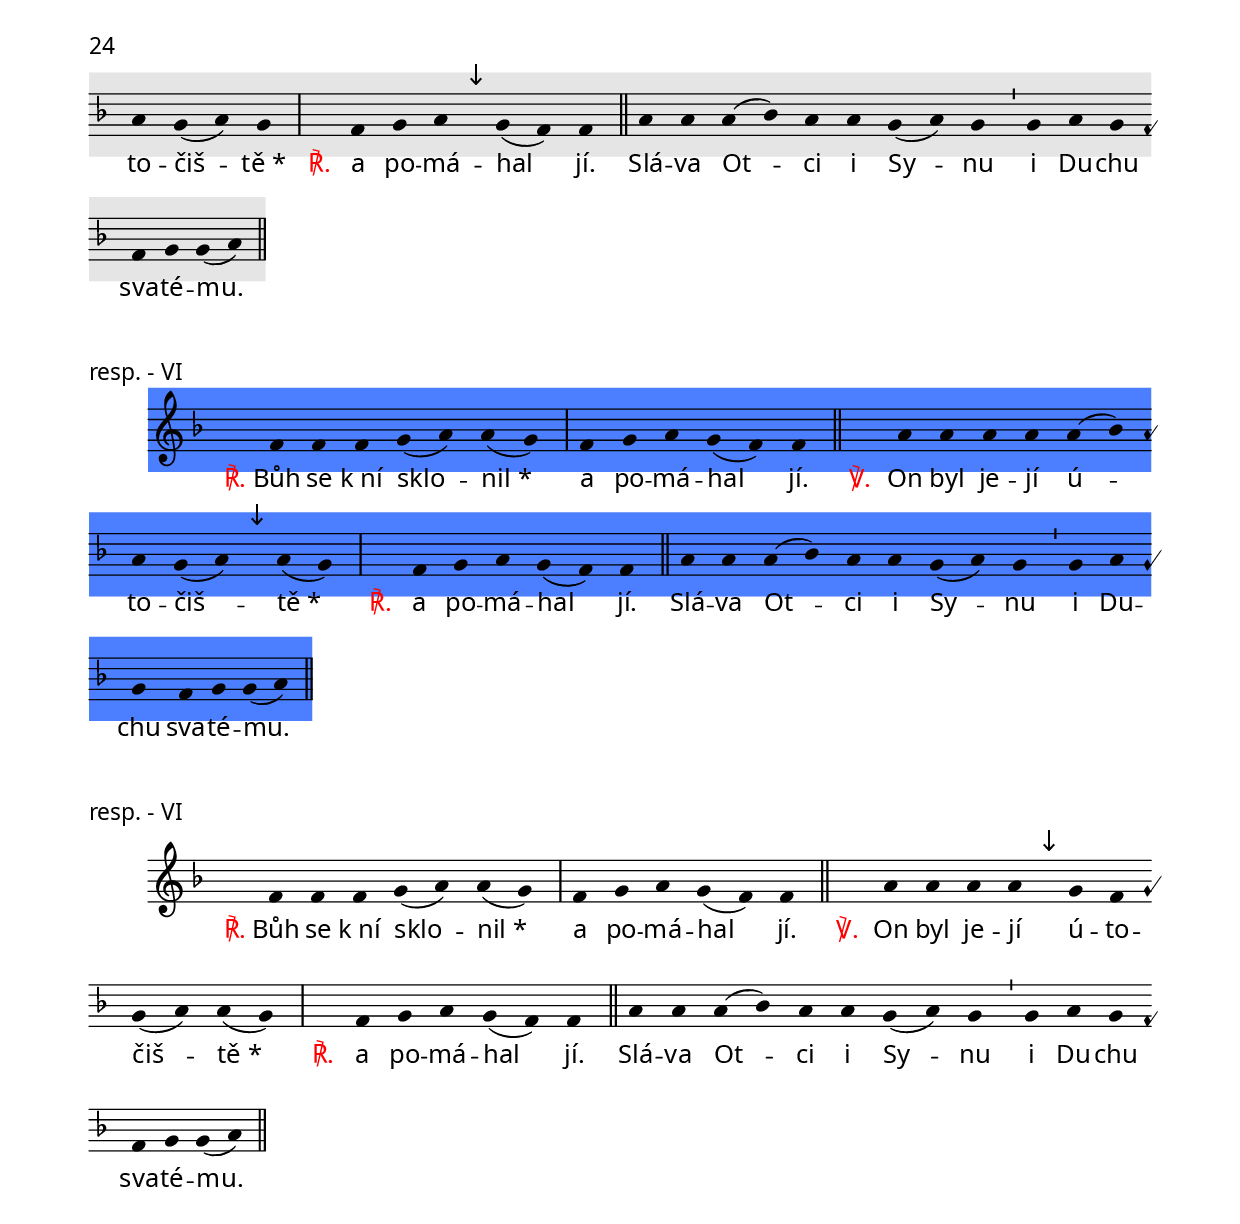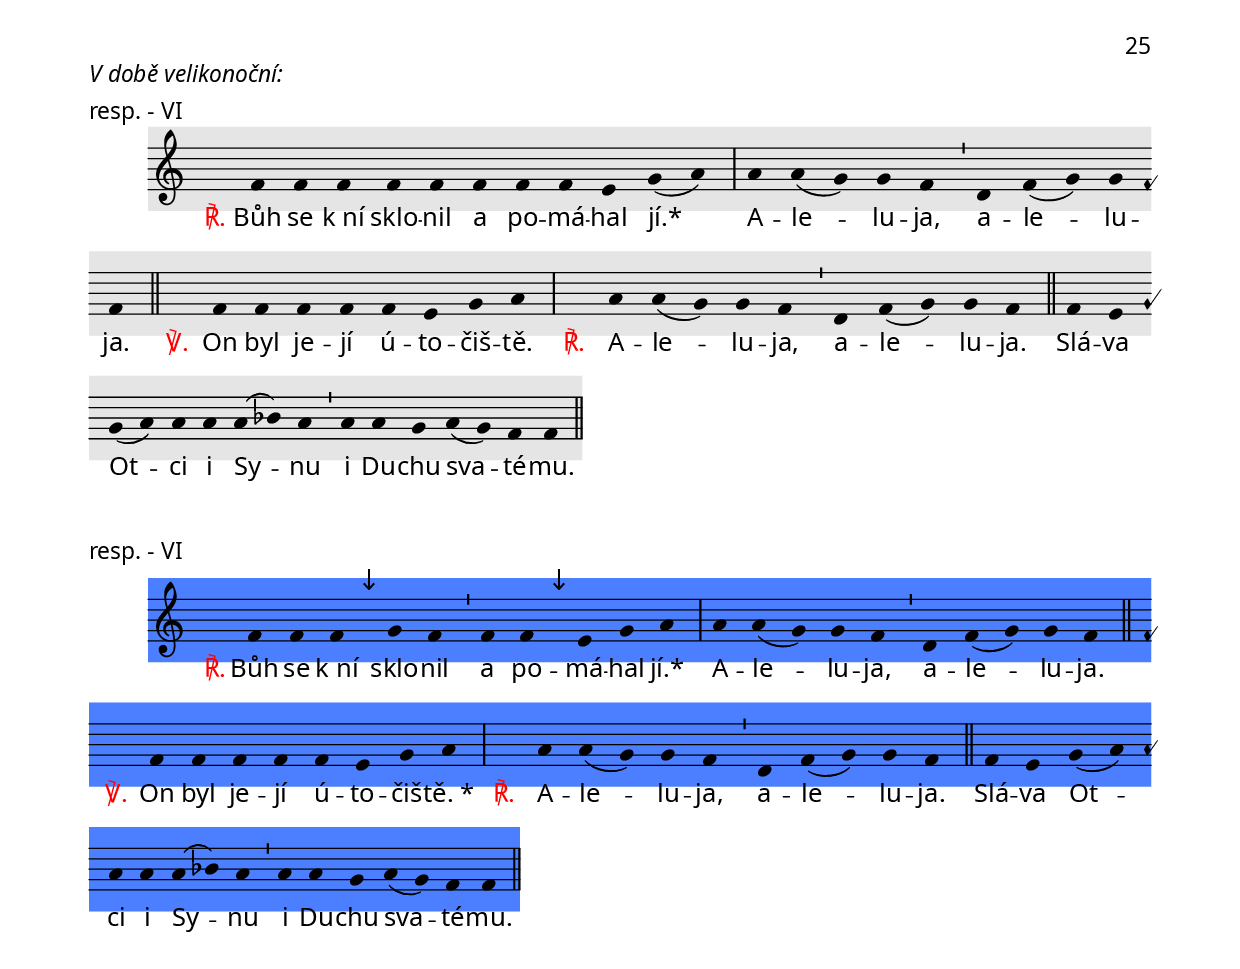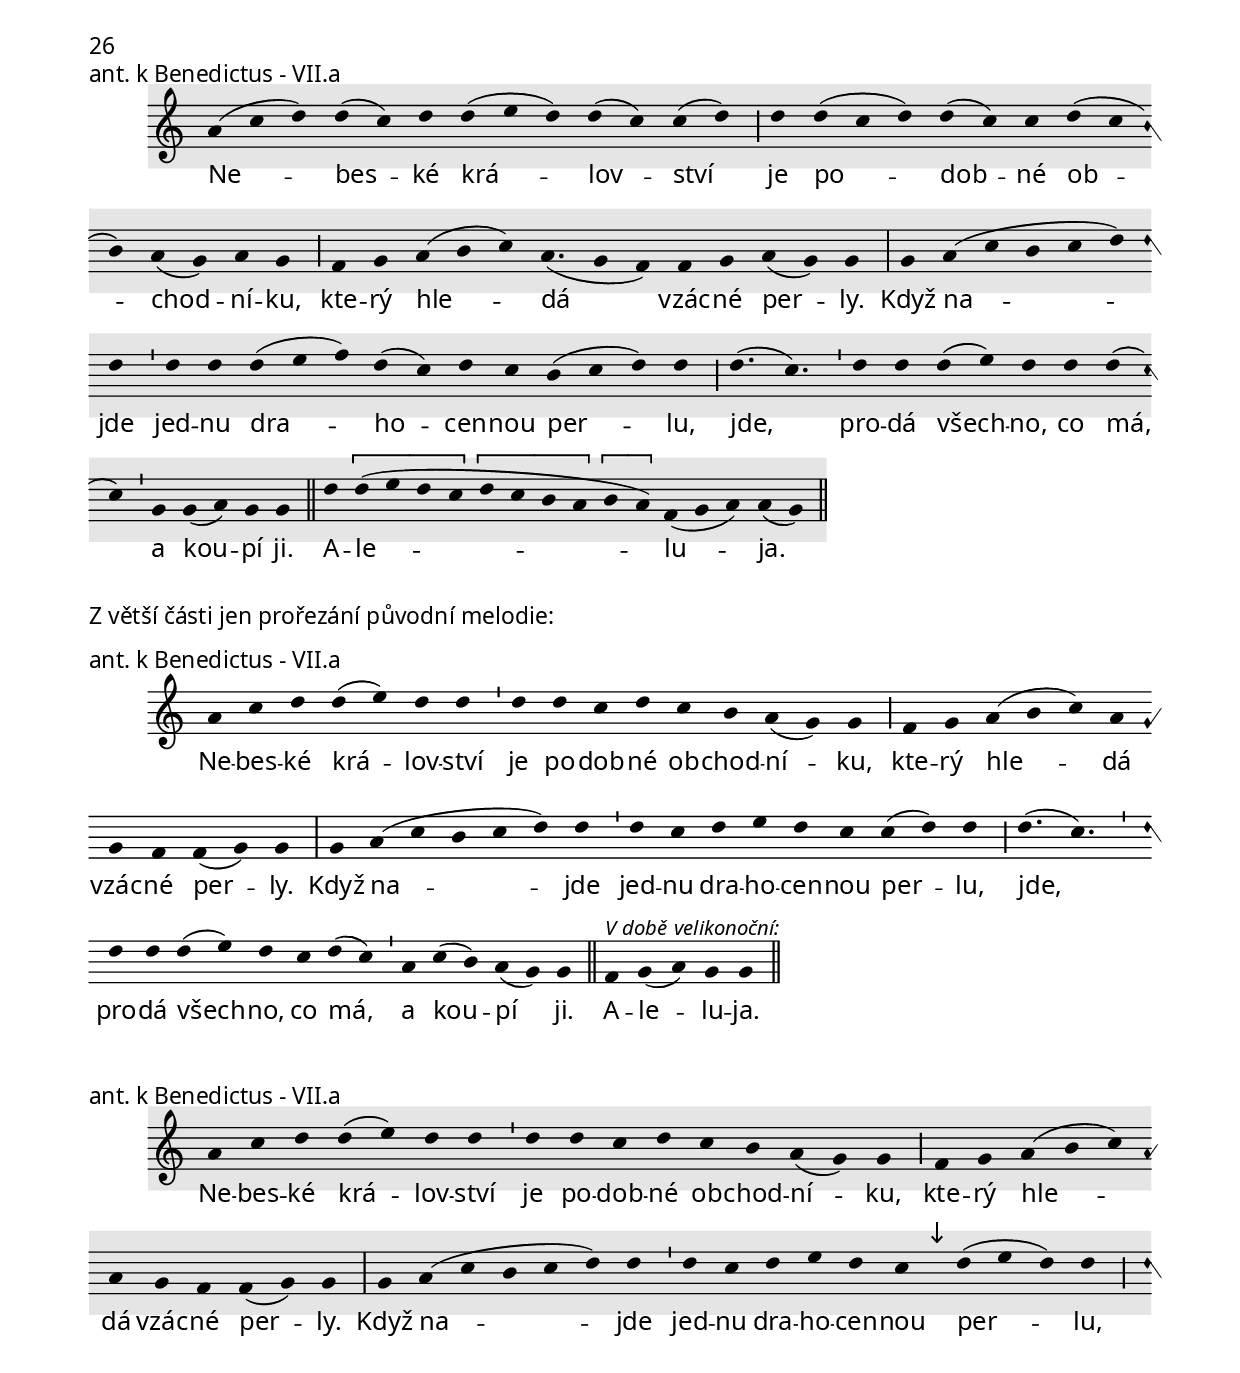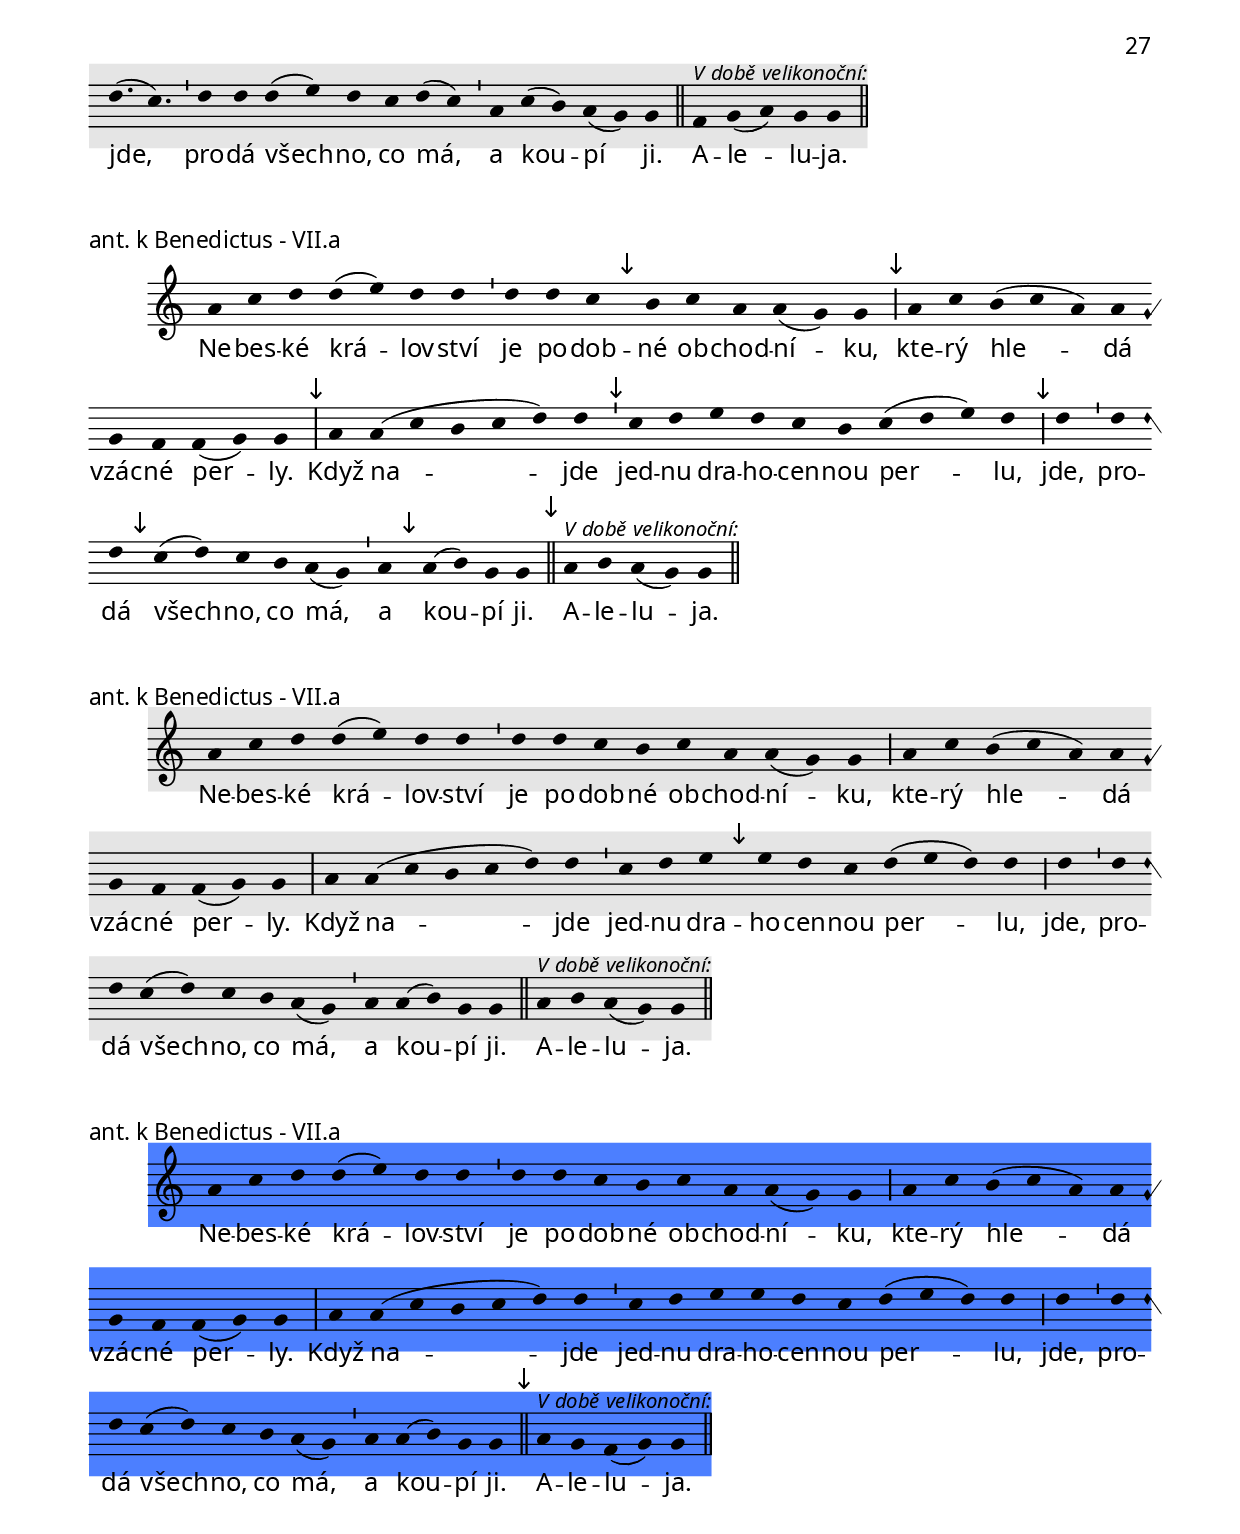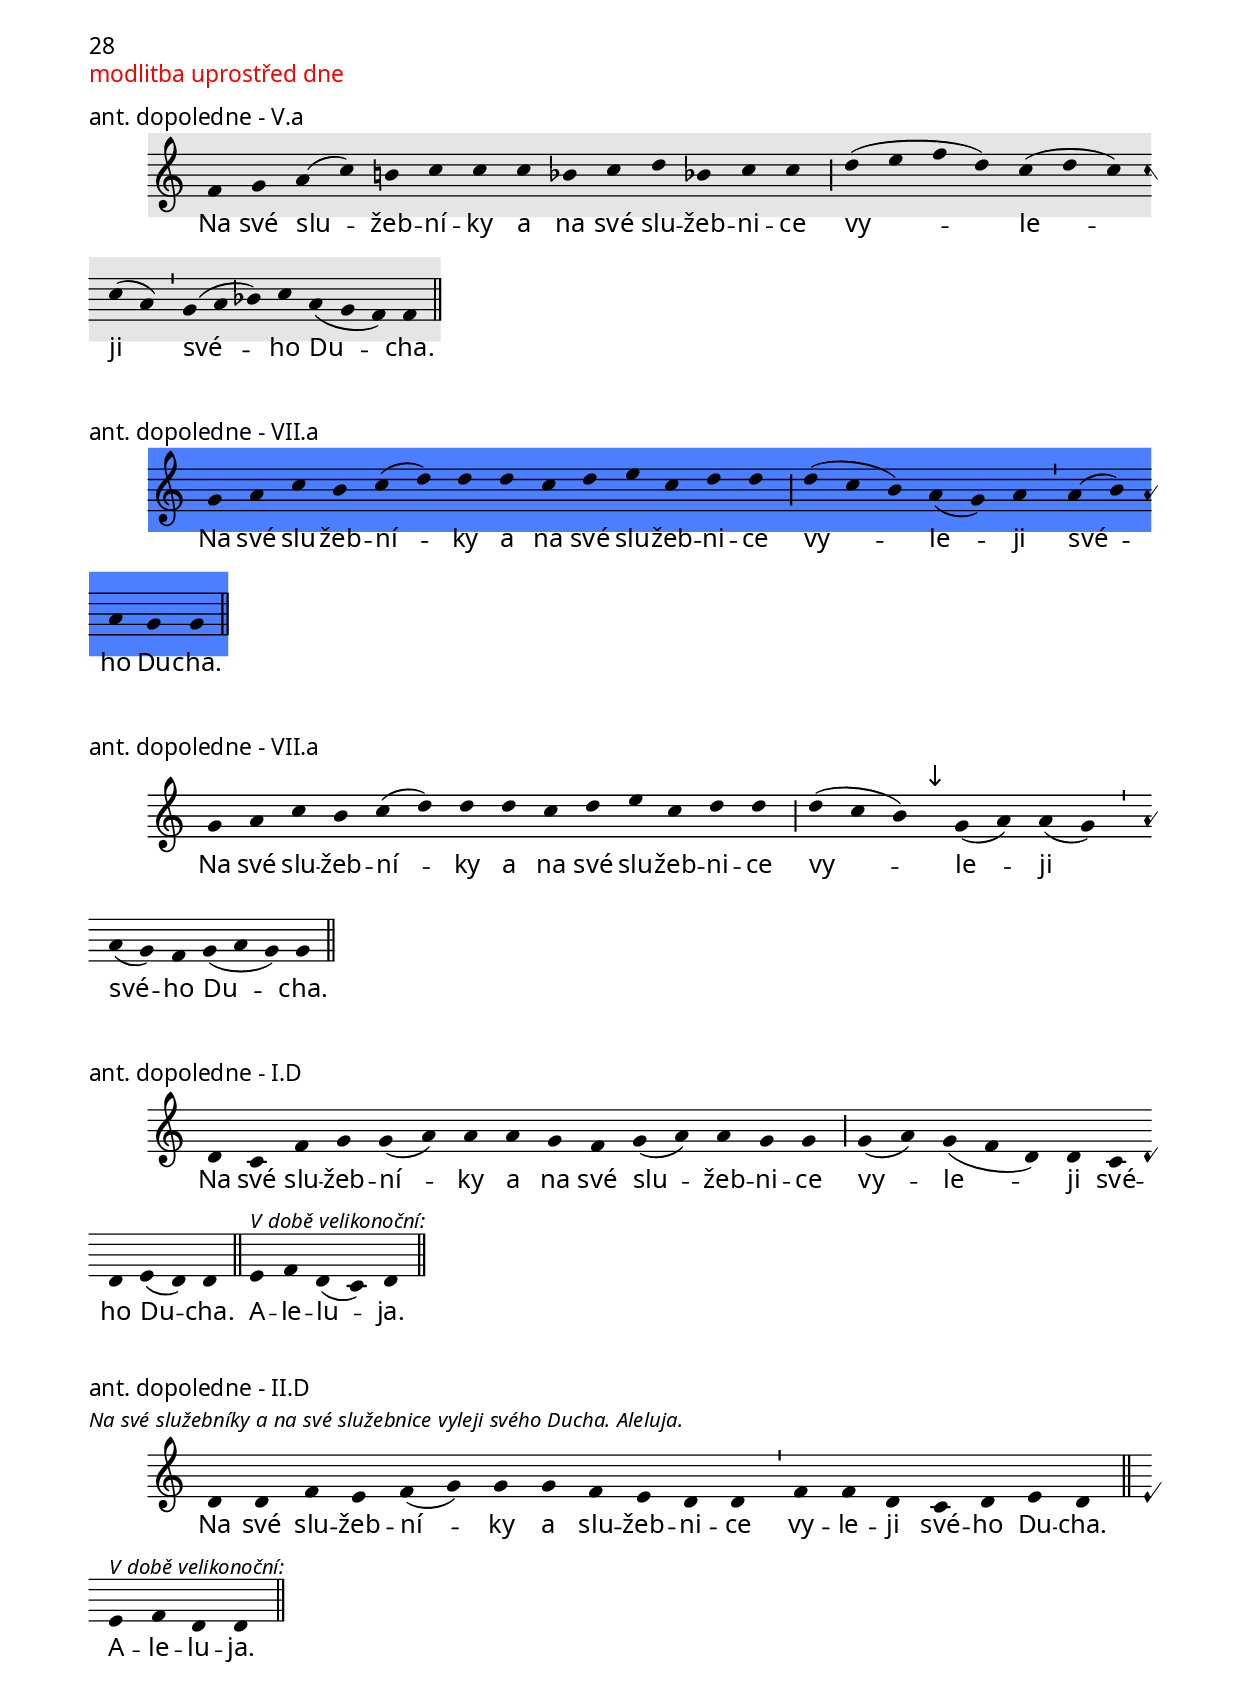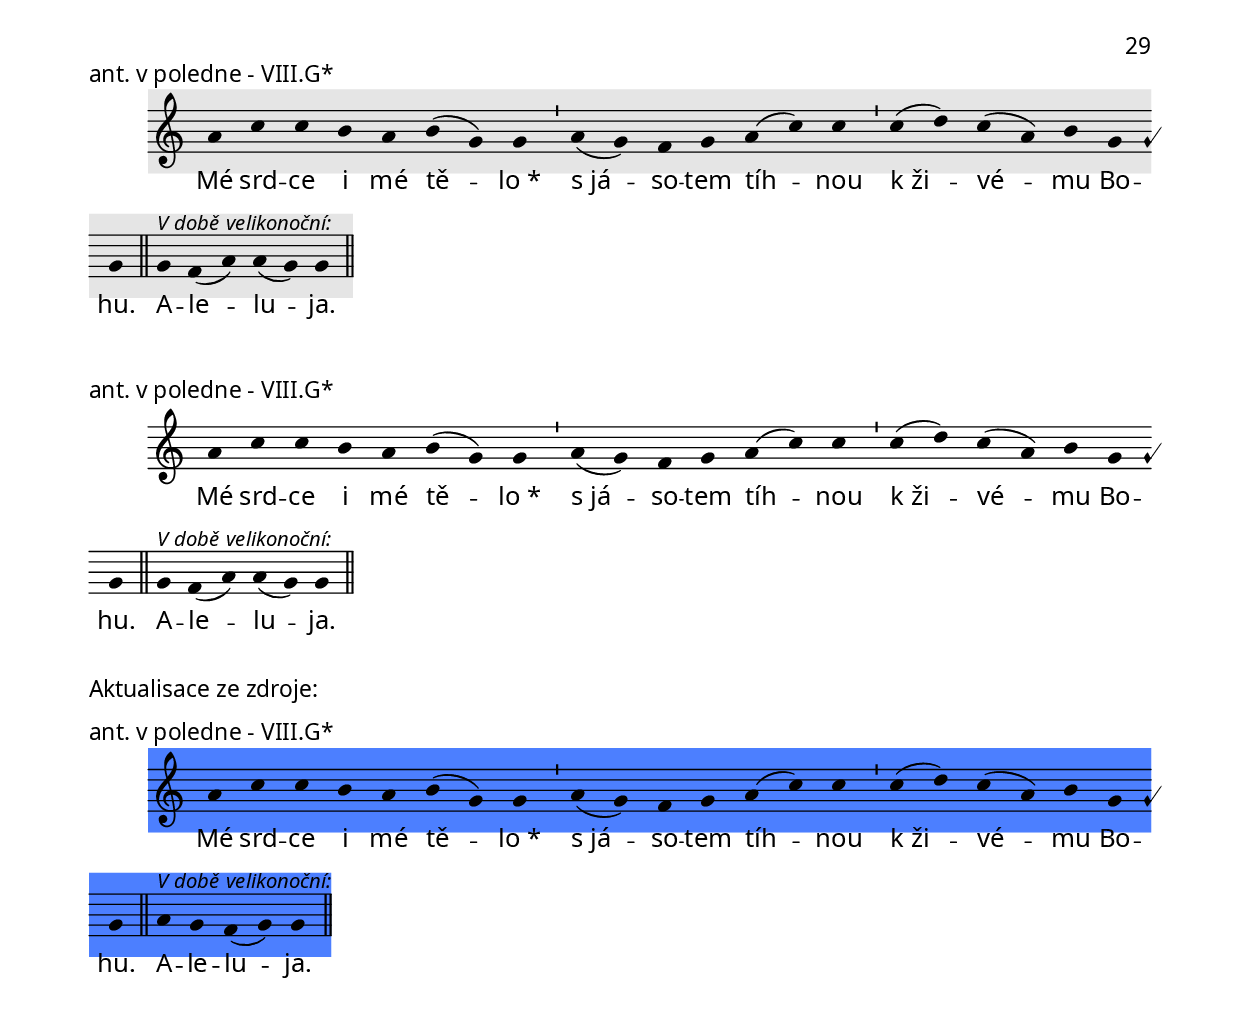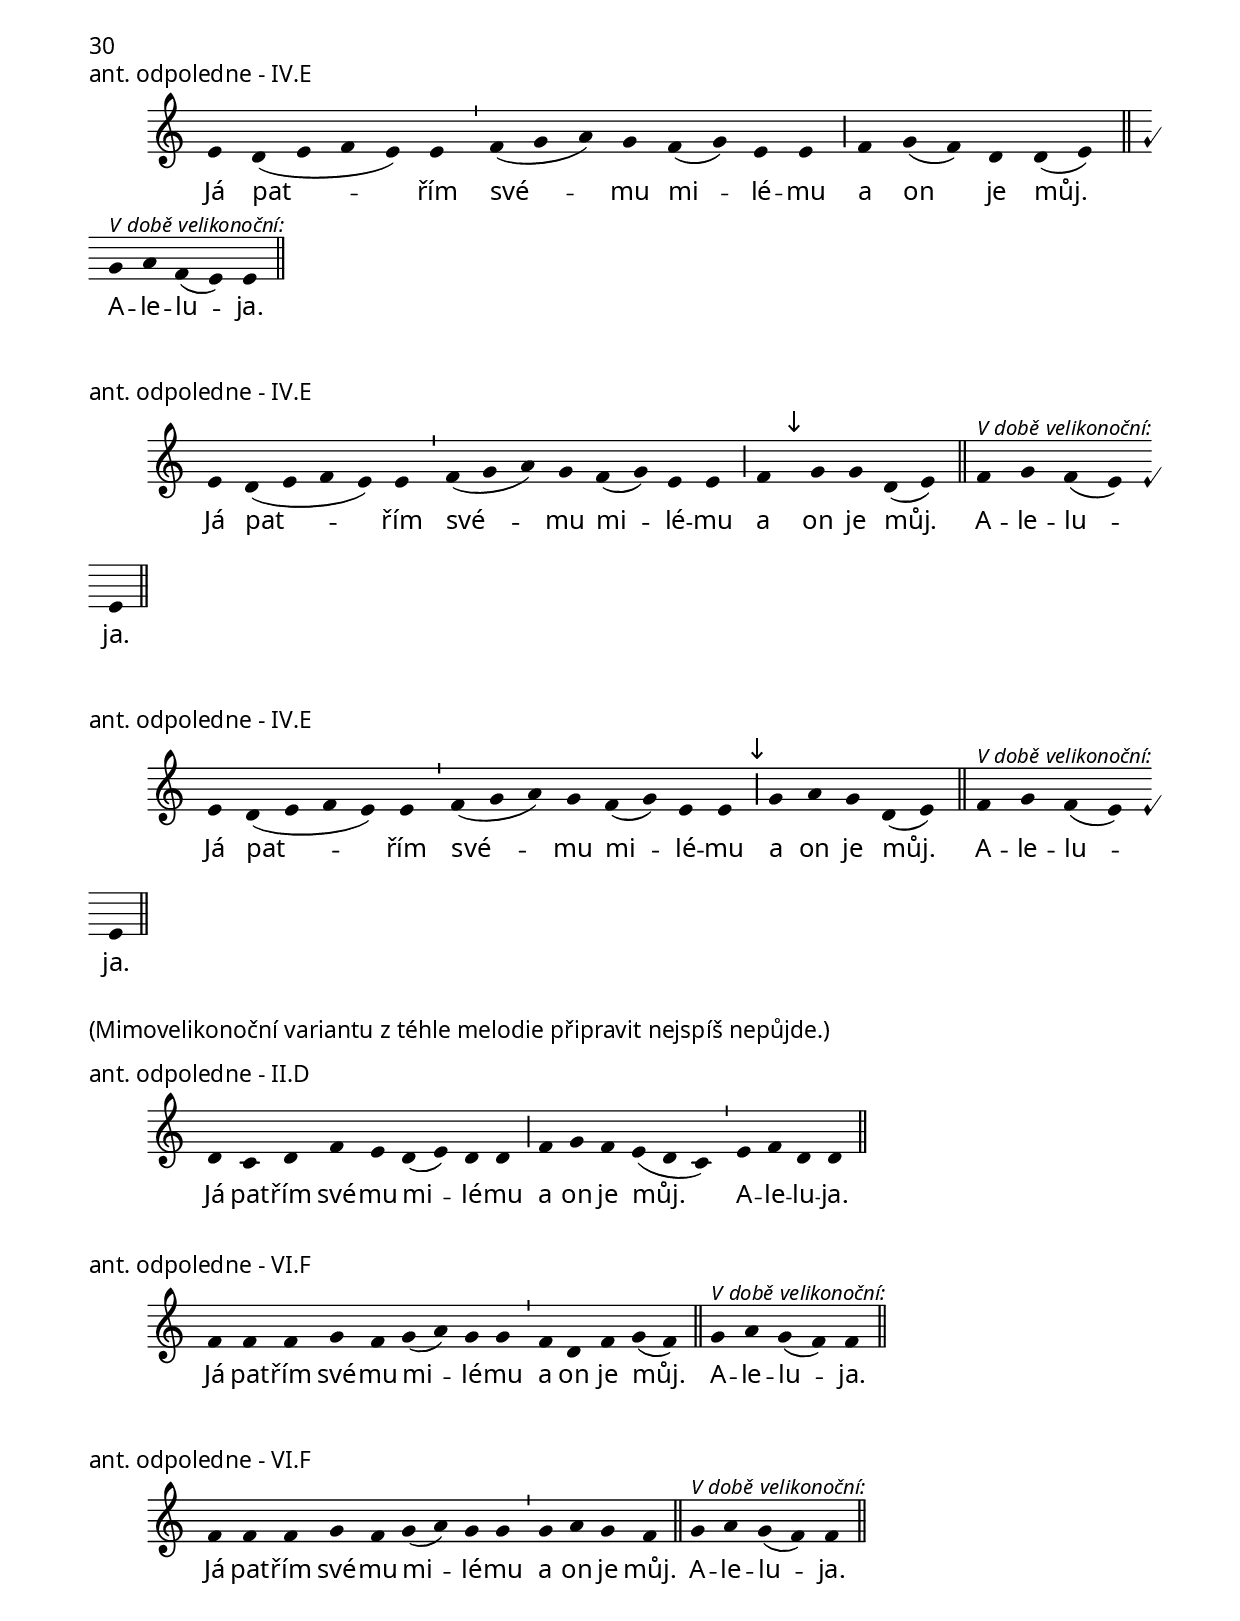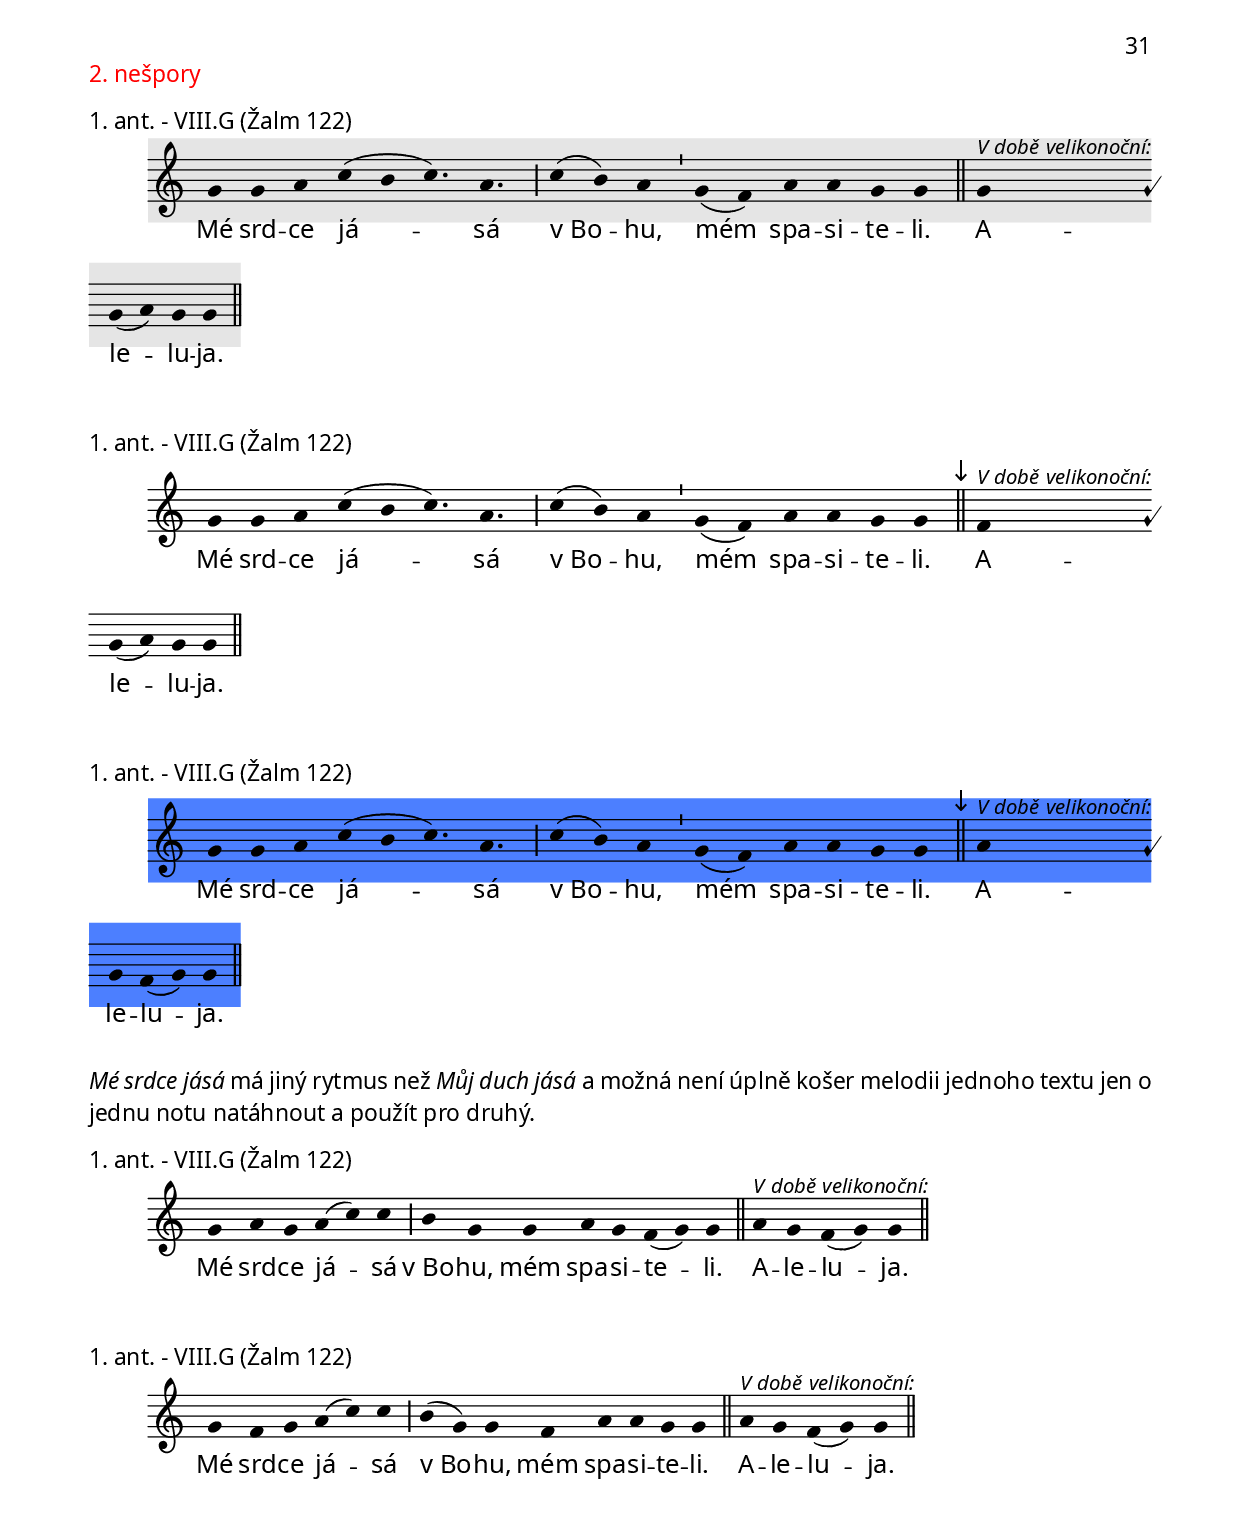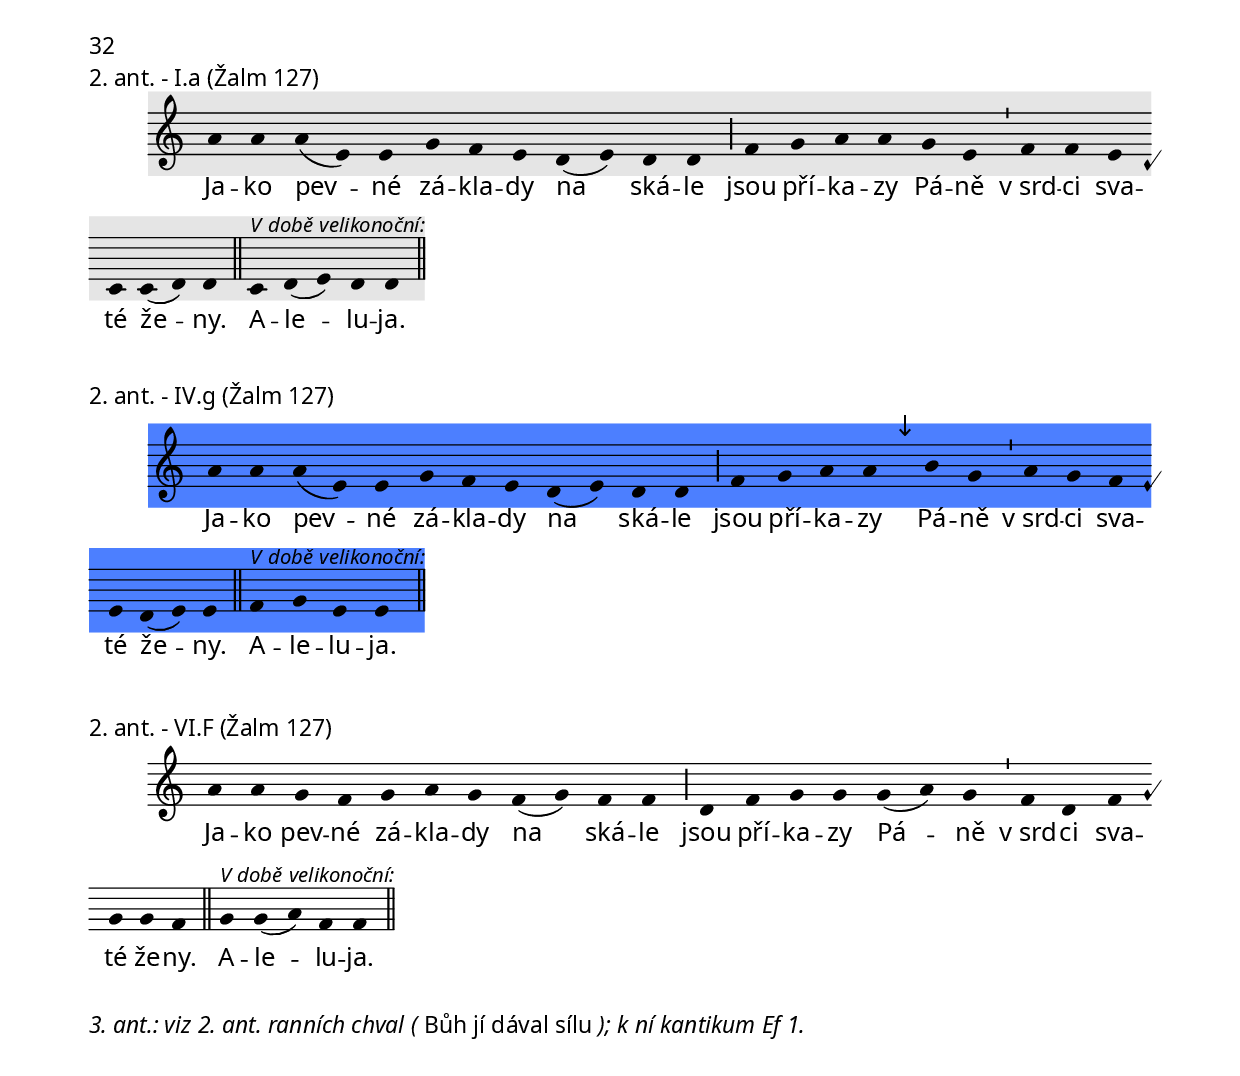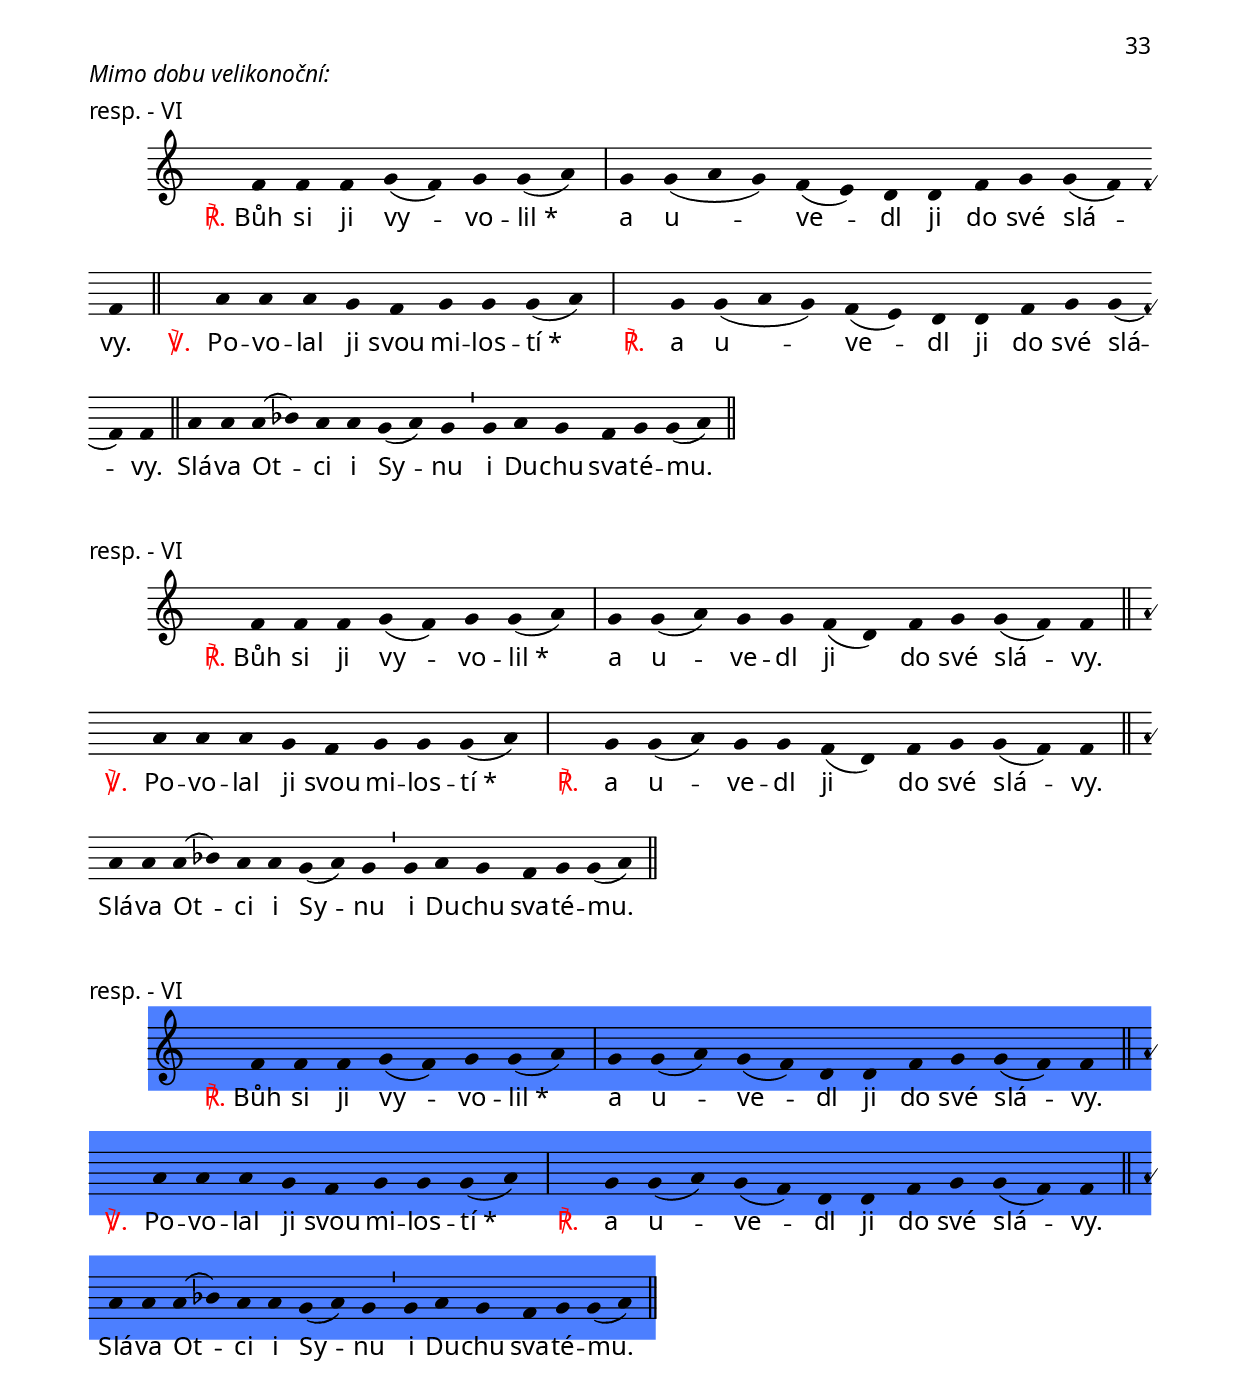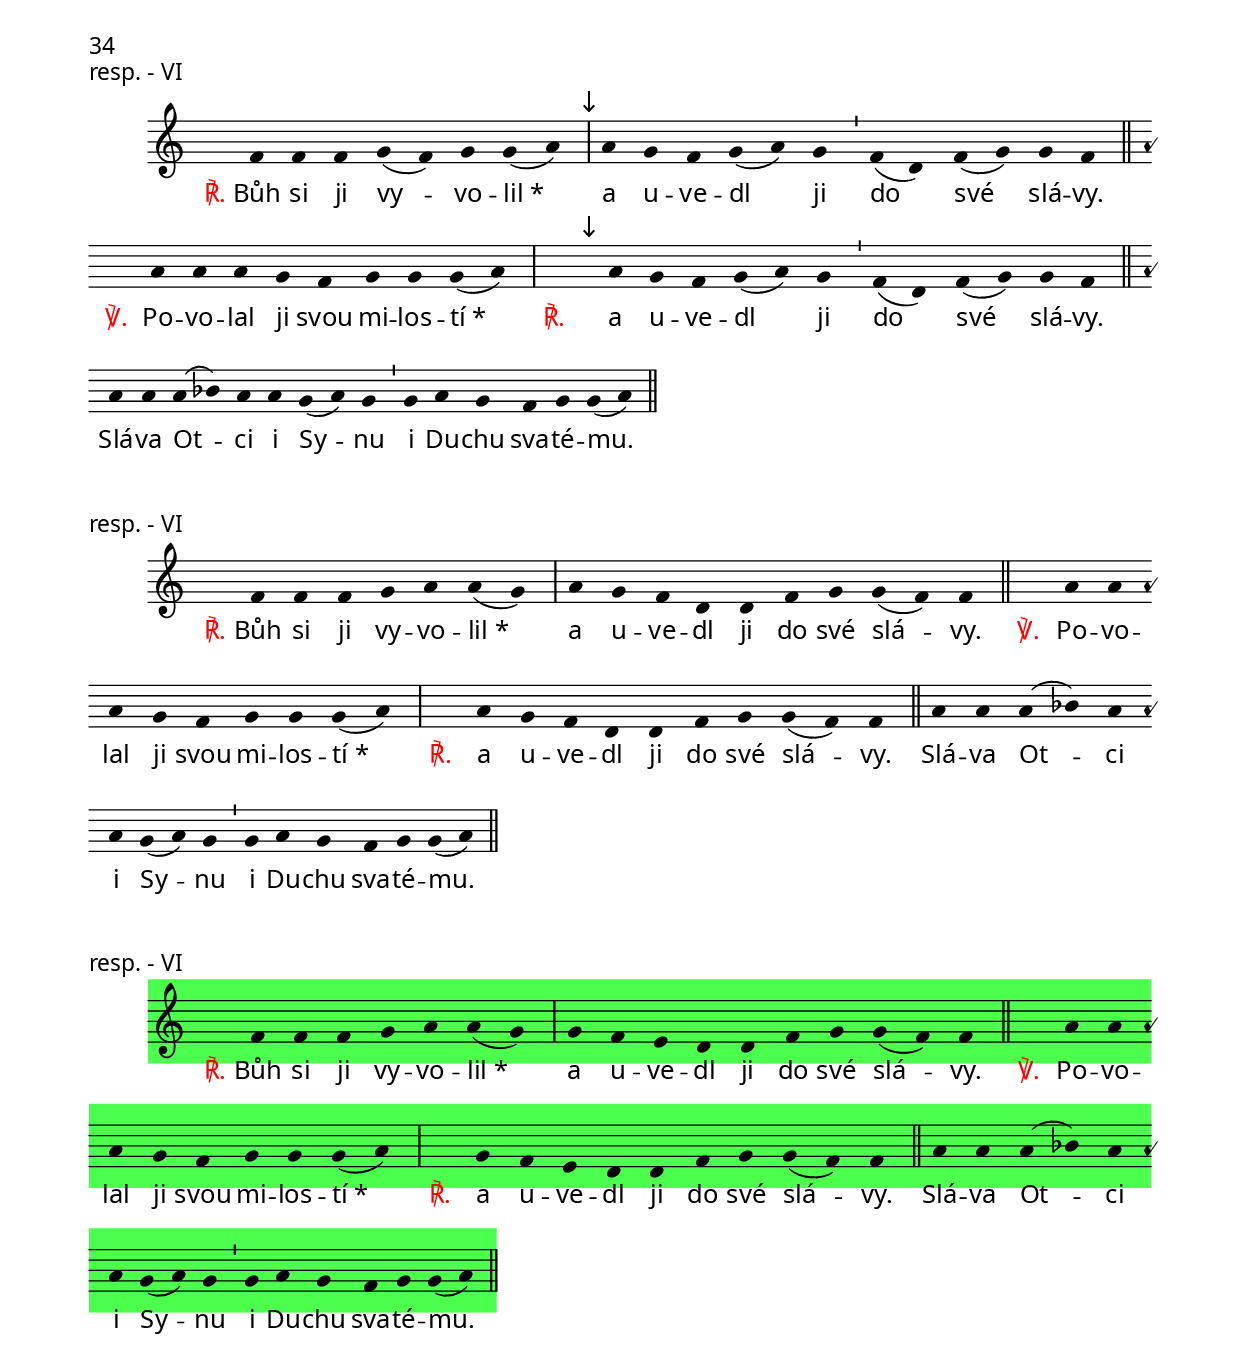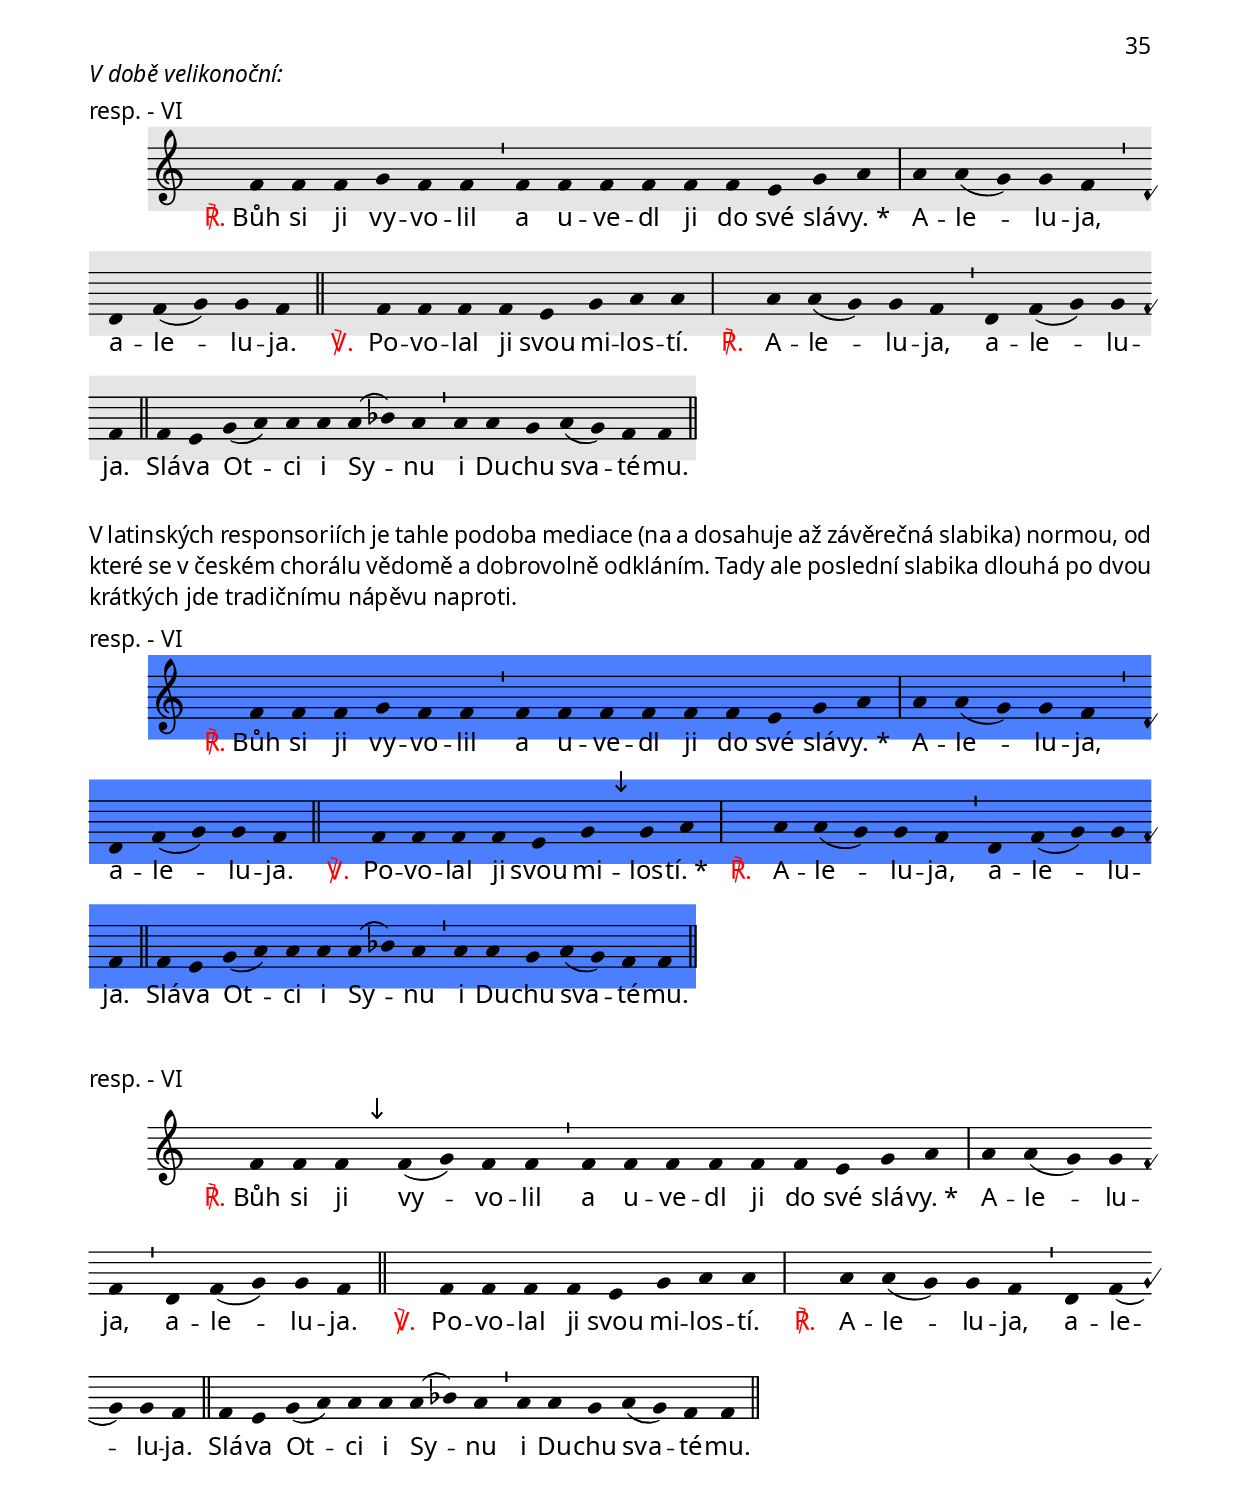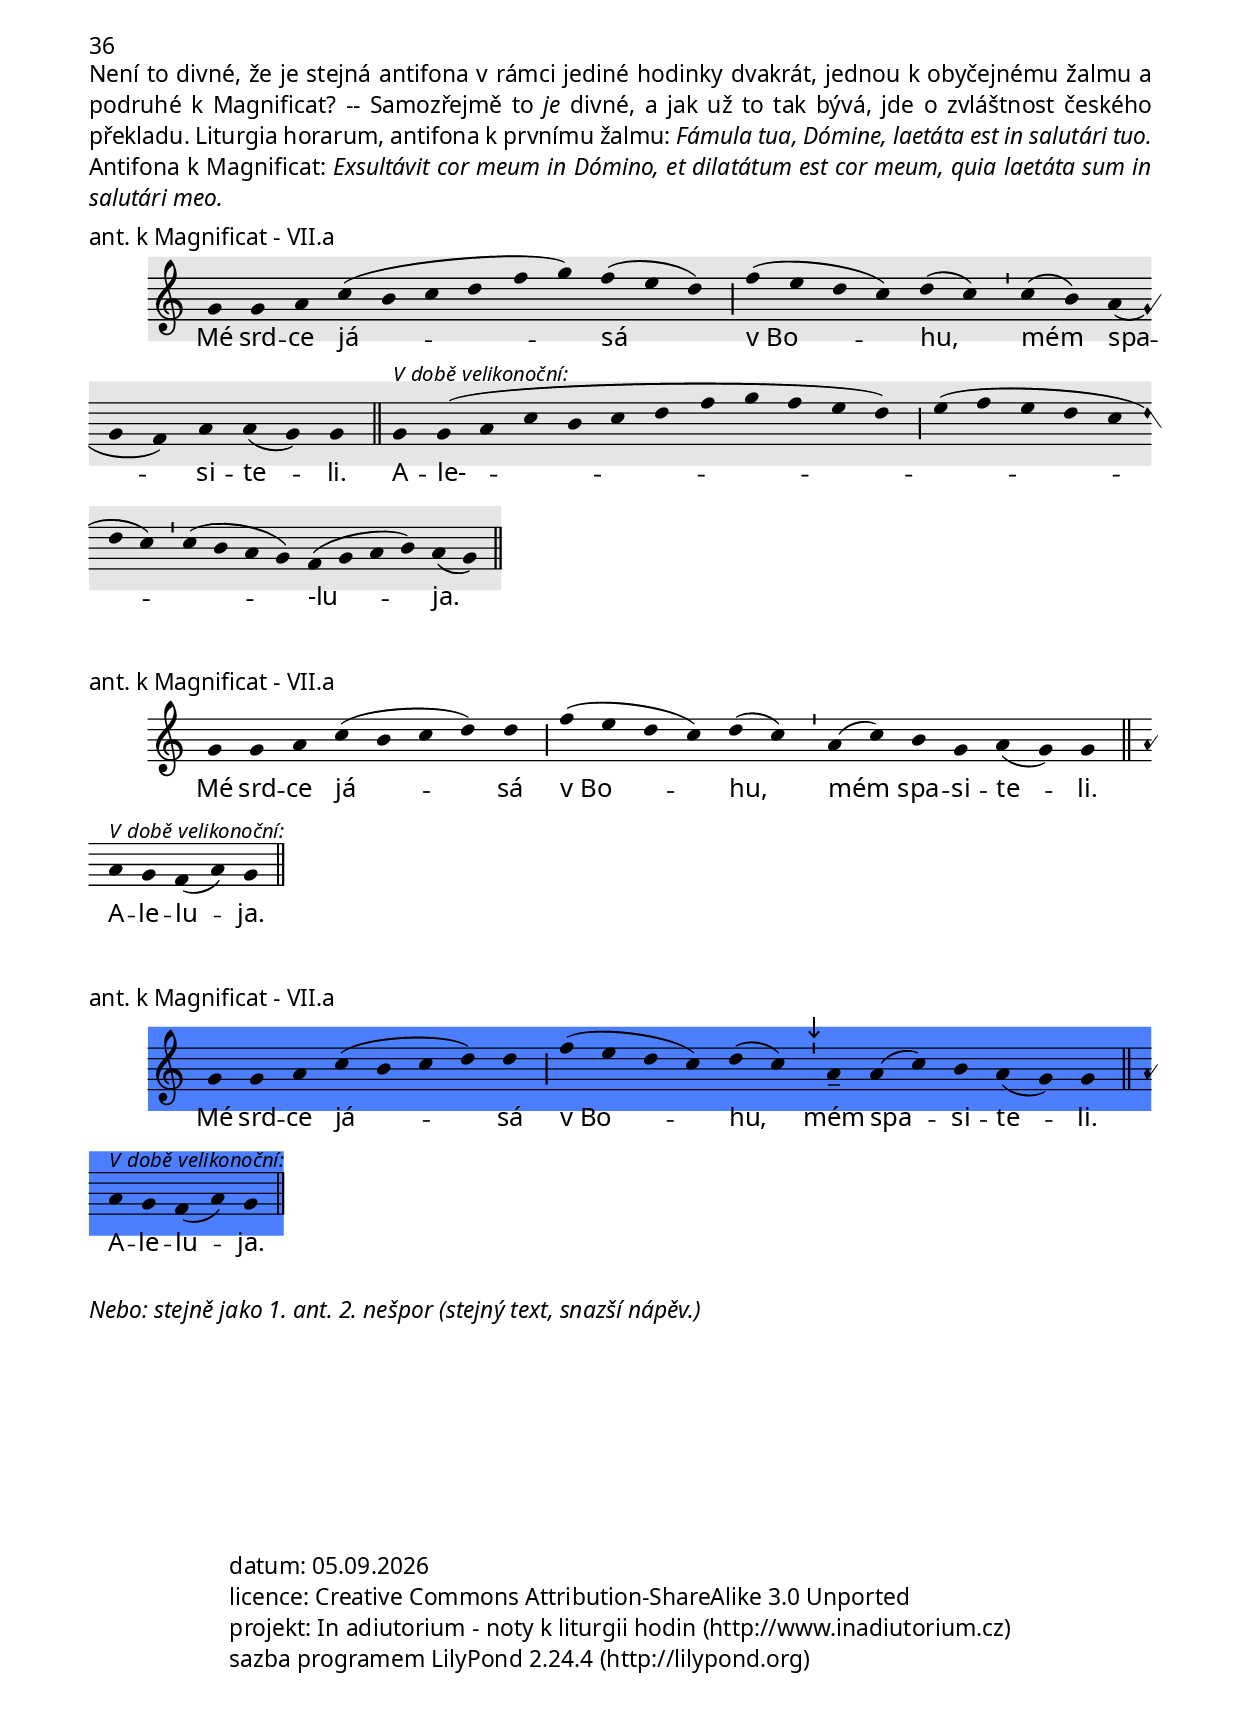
\version "2.15.40"

\include "../spolecne.ly"
\include "../dilyresponsorii.ly"

\header {
  title = \markup\titleCommune "O svatých ženách"
  composer = "Jakub Pavlík"
}

\markup {\nadpisHodinka {"1. nešpory"}}

\score {
  \relative c'' {
    \zvyraznovacSedy
    \choralniRezim
    a4 a a4.( g4 a) c d d( c) c \barMaior
    c d e f( e d) c c \barMin c bes( a g) a g f f \barFinalis

    f^\markup\rubrVelikAleluja g( a) f f \barFinalis
  }
  \addlyrics {
    Ve -- le -- bím Hos -- po -- di -- na,
    ne -- boť mi pro -- ká -- zal své mi -- lo -- sr -- den -- ství.

    A -- le -- lu -- ja.
  }
  \header {
    quid = "1. ant."
    modus = "V"
    differentia = "a"
    psalmus = "Žalm 113"
    id = "1ne-a1"
    piece = \markup {\sestavTitulek}
  }
}

\score {
  \relative c'' {
    \zvyraznovacSedy
    \choralniRezim
    g4 a g c b a b \barMaior
    c c c a g f f g a a g g \barFinalis

    g^\markup\rubrVelikAleluja a a( g) g \barFinalis
  }
  \addlyrics {
    Ve -- le -- bím Hos -- po -- di -- na,
    ne -- boť mi pro -- ká -- zal své mi -- lo -- sr -- den -- ství.

    A -- le -- lu -- ja.
  }
  \header {
    quid = "1. ant."
    modus = "VIII"
    differentia = "G"
    psalmus = "Žalm 113"
    id = "1ne-a1"
    piece = \markup {\sestavTitulek}
  }
}

\score {
  \relative c'' {
    \choralniRezim
    g4 a g c b a b \barMaior
    c c c \mark\sipka b a g g f a a g g \barFinalis

    g^\markup\rubrVelikAleluja a a( g) g \barFinalis
  }
  \addlyrics {
    Ve -- le -- bím Hos -- po -- di -- na,
    ne -- boť mi pro -- ká -- zal své mi -- lo -- sr -- den -- ství.

    A -- le -- lu -- ja.
  }
  \header {
    quid = "1. ant."
    modus = "VIII"
    differentia = "G"
    psalmus = "Žalm 113"
    id = "1ne-a1"
    piece = \markup {\sestavTitulek}
  }
}

\score {
  \relative c'' {
    \zvyraznovacModry
    \choralniRezim
    g4 a g c b a b \barMaior
    c c c b a g g \mark\sipka a g f g g \barFinalis

    f^\markup\rubrVelikAleluja g( a) g g \barFinalis
  }
  \addlyrics {
    Ve -- le -- bím Hos -- po -- di -- na,
    ne -- boť mi pro -- ká -- zal své mi -- lo -- sr -- den -- ství.

    A -- le -- lu -- ja.
  }
  \header {
    quid = "1. ant."
    modus = "VIII"
    differentia = "G"
    psalmus = "Žalm 113"
    id = "1ne-a1"
    piece = \markup {\sestavTitulek}
  }
}

\score {
  \relative c'' {
    \choralniRezim
    g4 a g c b a b \barMaior
    c c c \mark\sipka b( a) g g \barMin
    g f a a g g \barFinalis

    \mark\sipka f^\markup\rubrVelikAleluja a a( g) g \barFinalis
  }
  \addlyrics {
    Ve -- le -- bím Hos -- po -- di -- na,
    ne -- boť mi pro -- ká -- zal
    své mi -- lo -- sr -- den -- ství.

    A -- le -- lu -- ja.
  }
  \header {
    quid = "1. ant."
    modus = "VIII"
    differentia = "G"
    psalmus = "Žalm 113"
    id = "1ne-a1"
    piece = \markup {\sestavTitulek}
  }
}

\score {
  \relative c'' {
    \choralniRezim
    g4 a g c b a b \barMaior
    c c c b( a) g g \barMin
    g \mark\sipka a g f g g \barFinalis

    \mark\sipka f^\markup\rubrVelikAleluja g( a) g g \barFinalis
  }
  \addlyrics {
    Ve -- le -- bím Hos -- po -- di -- na,
    ne -- boť mi pro -- ká -- zal
    své mi -- lo -- sr -- den -- ství.

    A -- le -- lu -- ja.
  }
  \header {
    quid = "1. ant."
    modus = "VIII"
    differentia = "G"
    psalmus = "Žalm 113"
    id = "1ne-a1"
    piece = \markup {\sestavTitulek}
  }
}

\pageBreak

\score {
  \relative c'' {
    \zvyraznovacSedy
    \choralniRezim
    a4 a a g g \barMin f g a b c c c \barMaior
    c c( d c) b( a) a( g) \barMin g g( a) f e e \barFinalis

    f^\markup\rubrVelikAleluja a( g) f( g) e \barFinalis
  }
  \addlyrics {
    Je -- ru -- za -- lé -- me, o -- sla -- vuj Hos -- po -- di -- na:
    on po -- žeh -- nal tvým sy -- nům v_to -- bě.

    A -- le -- lu -- ja.
  }
  \header {
    quid = "2. ant."
    modus = "III"
    differentia = "a"
    psalmus = "Žalm 147-II"
    id = "1ne-a2"
    piece = \markup {\sestavTitulek}
  }
}

\score {
  \relative c'' {
    \choralniRezim
    g4 a a g g \barMin
    f g a a c c c \barMaior
    c d( b c) a( g) g( a) \barMin
    a g f g( a g) g \barFinalis

    f^\markup\rubrVelikAleluja g( a) g g \barFinalis
  }
  \addlyrics {
    Je -- ru -- za -- lé -- me,
    o -- sla -- vuj Hos -- po -- di -- na:
    on po -- žeh -- nal
    tvým sy -- nům v_to -- bě.

    A -- le -- lu -- ja.
  }
  \header {
    quid = "2. ant."
    modus = "VIII"
    differentia = "G"
    psalmus = "Žalm 147-II"
    id = "1ne-a2"
    piece = \markup {\sestavTitulek}
  }
}

\score {
  \relative c'' {
    \zvyraznovacModry
    \choralniRezim
    g4 a a g g \barMin
    g a b b c c c \barMaior
    c c( d) b( c) a( g) \barMin
    a g f g( a g) g \barFinalis

    f^\markup\rubrVelikAleluja g( a) g g \barFinalis
  }
  \addlyrics {
    Je -- ru -- za -- lé -- me,
    o -- sla -- vuj Hos -- po -- di -- na:
    on po -- žeh -- nal
    tvým sy -- nům v_to -- bě.

    A -- le -- lu -- ja.
  }
  \header {
    quid = "2. ant."
    modus = "VIII"
    differentia = "G"
    psalmus = "Žalm 147-II"
    id = "1ne-a2"
    piece = \markup {\sestavTitulek}
  }
}

\score {
  \relative c'' {
    \choralniRezim
    g4 a a g g \barMin
    g a b b c c c \barMaior
    c \mark\sipka d c b( c a) \barMin
    a g f g( a g) g \barFinalis

    f^\markup\rubrVelikAleluja g( a) g g \barFinalis
  }
  \addlyrics {
    Je -- ru -- za -- lé -- me,
    o -- sla -- vuj Hos -- po -- di -- na:
    on po -- žeh -- nal
    tvým sy -- nům v_to -- bě.

    A -- le -- lu -- ja.
  }
  \header {
    quid = "2. ant."
    modus = "VIII"
    differentia = "G"
    psalmus = "Žalm 147-II"
    id = "1ne-a2"
    piece = \markup {\sestavTitulek}
  }
}

\score {
  \relative c'' {
    \choralniRezim
    c4 d d c c \barMin
    c4 d c b c a( g) g \barMaior
    a f( g) g( a) a
    a a( c) b g g \barFinalis

    a^\markup\rubrVelikAleluja g f( g) g \barFinalis
  }
  \addlyrics {
    Je -- ru -- za -- lé -- me,
    o -- sla -- vuj Hos -- po -- di -- na:
    on po -- žeh -- nal
    tvým sy -- nům v_to -- bě.

    A -- le -- lu -- ja.
  }
  \header {
    quid = "2. ant."
    modus = "VIII"
    differentia = "c"
    psalmus = "Žalm 147-II"
    fial = "antifony/tyden2_6patek.ly#rch-ant3?cast=2"
    id = "1ne-a2"
    piece = \markup {\sestavTitulek}
  }
}

\pageBreak

\score {
  \relative c'' {
    \zvyraznovacSedy
    \choralniRezim
    c4 c c4. a d4 c b( g) g \barMin
    a( f e) d a' a g g \barFinalis

    b^\markup\rubrVelikAleluja c( a) g g \barFinalis
  }
  \addlyrics {
    V_to -- bě má Bůh za -- lí -- be -- ní,
    te -- be si vy -- vo -- lil.

    A -- le -- lu -- ja.
  }
  \header {
    quid = "3. ant."
    modus = "VIII"
    differentia = "c"
    psalmus = "Ef 1"
    id = "1ne-a3"
    piece = \markup {\sestavTitulek}
  }
}

\score {
  \relative c'' {
    \zvyraznovacSedy
    \choralniRezim
    c4 c c4. a d4 c b( g) g \barMin
    \mark\sipka a( g) f a a g g \barFinalis

    f^\markup\rubrVelikAleluja a a( g) g \barFinalis
  }
  \addlyrics {
    V_to -- bě má Bůh za -- lí -- be -- ní,
    te -- be si vy -- vo -- lil.

    A -- le -- lu -- ja.
  }
  \header {
    quid = "3. ant."
    modus = "VIII"
    differentia = "c"
    psalmus = "Ef 1"
    placet = "melisma na _tebe_ je nějak nepatřičné"
    id = "1ne-a3"
    piece = \markup {\sestavTitulek}
  }
}

\score {
  \relative c'' {
    \choralniRezim
    c4 c c4. a d4 c b( g) g \barMin
    a( g) f a a g g \barFinalis

    \mark\sipka f^\markup\rubrVelikAleluja g( a) g g \barFinalis
  }
  \addlyrics {
    V_to -- bě má Bůh za -- lí -- be -- ní,
    te -- be si vy -- vo -- lil.

    A -- le -- lu -- ja.
  }
  \header {
    quid = "3. ant."
    modus = "VIII"
    differentia = "c"
    psalmus = "Ef 1"
    id = "1ne-a3"
    piece = \markup {\sestavTitulek}
  }
}

\score {
  \relative c'' {
    \zvyraznovacModry
    \choralniRezim
    c4 c c4. a d4 c b( g) g \barMin
    \mark\sipka a g f g( a) a( g) g \barFinalis

    f^\markup\rubrVelikAleluja g( a) g g \barFinalis
  }
  \addlyrics {
    V_to -- bě má Bůh za -- lí -- be -- ní,
    te -- be si vy -- vo -- lil.

    A -- le -- lu -- ja.
  }
  \header {
    quid = "3. ant."
    modus = "VIII"
    differentia = "c"
    psalmus = "Ef 1"
    id = "1ne-a3"
    piece = \markup {\sestavTitulek}
  }
}

\score {
  \relative c'' {
    \choralniRezim
    c4 c c4. a d4 c b( g) g \barMin
    a g f g( a) \mark\sipka g g \barFinalis

    f^\markup\rubrVelikAleluja g( a) g g \barFinalis
  }
  \addlyrics {
    V_to -- bě má Bůh za -- lí -- be -- ní,
    te -- be si vy -- vo -- lil.

    A -- le -- lu -- ja.
  }
  \header {
    quid = "3. ant."
    modus = "VIII"
    differentia = "c"
    psalmus = "Ef 1"
    id = "1ne-a3"
    piece = \markup {\sestavTitulek}
  }
}

\score {
  \relative c' {
    \choralniRezim
    f4 g a a g f f( g) g \barMin
    f g a g f f \barFinalis

    d^\markup\rubrVelikAleluja f g( f) f \barFinalis
  }
  \addlyrics {
    V_to -- bě má Bůh za -- lí -- be -- ní,
    te -- be si vy -- vo -- lil.

    A -- le -- lu -- ja.
  }
  \header {
    quid = "3. ant."
    modus = "VI"
    differentia = "F"
    psalmus = "Ef 1"
    id = "1ne-a3"
    piece = \markup {\sestavTitulek}
  }
}

\score {
  \relative c' {
    \choralniRezim
    f4 g a a g f f( g) g \barMin
    \mark\sipka a g f g( a) g( f) f \barFinalis

    g^\markup\rubrVelikAleluja a f f \barFinalis
  }
  \addlyrics {
    V_to -- bě má Bůh za -- lí -- be -- ní,
    te -- be si vy -- vo -- lil.

    A -- le -- lu -- ja.
  }
  \header {
    quid = "3. ant."
    modus = "VI"
    differentia = "F"
    psalmus = "Ef 1"
    id = "1ne-a3"
    piece = \markup {\sestavTitulek}
  }
}

\pageBreak

\markup\italic{Mimo dobu velikonoční:}

\score {
  \relative c' {
    \zvyraznovacSedy
    \choralniRezim

    % R
    \neviditelna f
    f4 f f g f f g( a) a( g) \barMax
    g( f d) f g g( f) f \barFinalis
    % V
    \neviditelna a
    a4 a a g( a) g \barMin g g g f g( a) a( g) \barMax
    % R
    \neviditelna a
    g( f d) f g g( f) f \barFinalis
    % Slava
    \respVIdoxologie \barFinalis
  }
  \addlyrics {
    \Response Bu -- du se ra -- do -- vat, Bo -- že,_*
    bu -- du tě chvá -- lit.
    \Verse Tys na mě shlé -- dl ve svém sli -- to -- vá -- ní,_*
    \Response bu -- du tě chvá -- lit.
    \textRespDoxologie
  }
  \header {
    quid = "resp."
    modus = "VI"
    id = "1ne-resp"
    piece = \markup {\sestavTitulekResp}
  }
}

\score {
  \relative c' {
    \zvyraznovacSedy
    \choralniRezim

    % R
    \neviditelna f
    f4 f f g f f g( a) a( g) \barMax
    \mark\sipka f d f( g) g f \barFinalis
    % V
    \neviditelna a
    a4 a a g( a) g \barMin g g g f g( a) a( g) \barMax
    % R
    \neviditelna a
    \mark\sipka f d f( g) g f \barFinalis
    % Slava
    \respVIdoxologie \barFinalis
  }
  \addlyrics {
    \Response Bu -- du se ra -- do -- vat, Bo -- že,_*
    bu -- du tě chvá -- lit.
    \Verse Tys na mě shlé -- dl ve svém sli -- to -- vá -- ní,_*
    \Response bu -- du tě chvá -- lit.
    \textRespDoxologie
  }
  \header {
    quid = "resp."
    modus = "VI"
    id = "1ne-resp"
    piece = \markup {\sestavTitulekResp}
  }
}

\score {
  \relative c' {
    \zvyraznovacModry
    \choralniRezim

    % R
    \neviditelna f
    f4 f f g f f g( a) a( g) \barMax
    \mark\sipka f g a g( f) f \barFinalis
    % V
    \neviditelna a
    a4 a a g( a) g \barMin g g g f g( a) a( g) \barMax
    % R
    \neviditelna a
    \mark\sipka f g a g( f) f \barFinalis
    % Slava
    \respVIdoxologie \barFinalis
  }
  \addlyrics {
    \Response Bu -- du se ra -- do -- vat, Bo -- že,_*
    bu -- du tě chvá -- lit.
    \Verse Tys na mě shlé -- dl ve svém sli -- to -- vá -- ní,_*
    \Response bu -- du tě chvá -- lit.
    \textRespDoxologie
  }
  \header {
    quid = "resp."
    modus = "VI"
    fial = "responsoria.ly#2so-rch?cast=2"
    id = "1ne-resp"
    piece = \markup {\sestavTitulekResp}
  }
}

\pageBreak

\markup\italic{V době velikonoční:}

\score {
  \relative c' {
    \zvyraznovacSedy
    \choralniRezim

    % R
    \neviditelna f
    f4 f f f f f f( e) d \barMin f f e g a \barMax
    \respVIalelujaResponsum \barFinalis
    % V
    \neviditelna f
    f4 f f f f f f f e g a \barMax
    % R
    \neviditelna a
    \respVIalelujaResponsum \barFinalis
    % Slava
    \respVIalelujaDoxologie \barFinalis
  }
  \addlyrics {
    \Response Bu -- du se ra -- do -- vat, Bo -- že,
    bu -- du tě chvá -- lit.* \textRespAleluja
    \Verse Tys na mě shlé -- dl ve svém sli -- to -- vá -- ní._*
    \Response \textRespAleluja
    \textRespDoxologie
  }
  \header {
    quid = "resp."
    modus = "VI"
    id = "1ne-resp-velik"
    piece = \markup {\sestavTitulekResp}
  }
}

\score {
  \relative c' {
    \zvyraznovacModry
    \choralniRezim

    % R
    \neviditelna f
    f4 f f f f f \mark\sipka g f \barMin f f e g a \barMax
    \respVIalelujaResponsum \barFinalis
    % V
    \neviditelna f
    f4 f f \mark\sipka g f \barMin f f f e g a \barMax
    % R
    \neviditelna a
    \respVIalelujaResponsum \barFinalis
    % Slava
    \respVIalelujaDoxologie \barFinalis
  }
  \addlyrics {
    \Response Bu -- du se ra -- do -- vat, Bo -- že,
    bu -- du tě chvá -- lit.* \textRespAleluja
    \Verse Tys na mě shlé -- dl ve svém sli -- to -- vá -- ní._*
    \Response \textRespAleluja
    \textRespDoxologie
  }
  \header {
    quid = "resp."
    modus = "VI"
    id = "1ne-resp-velik"
    piece = \markup {\sestavTitulekResp}
  }
}

\pageBreak

\score {
  \relative c'' {
    \zvyraznovacSedy
    \choralniRezim
    a( g f) g g( f) \barMin a a a a a g( f) g \barMaior
    f g g( f d) d \barMin d c( d) d e d c( d) d \barFinalis

    c(^\markup\rubrVelikAleluja d e) f( e) d d \barFinalis
  }
  \addlyrics {
    Dej -- te jí z_vý -- těž -- ku je -- jích ru -- kou,
    ne -- boť u bran ji chvá -- lí je -- jí dí -- la.

    A -- le -- lu -- ja.
  }
  \header {
    quid = "ant. k Magnificat"
    modus = "I"
    differentia = "a"
    psalmus = ""
    placet = "3 divné nasazení druhé části, divný konec"
    id = "1ne-amag1"
    piece = \markup {\sestavTitulekBezZalmu}
  }
}

\score {
  \relative c'' {
    \zvyraznovacModry
    \choralniRezim
    a( g f) g g( f) \barMin \mark\sipka f g a g f f( g) g \barMaior
    a a g( f d) d \barMin d c d f e d d \barFinalis

    e^\markup\rubrVelikAleluja f d( c) d \barFinalis
  }
  \addlyrics {
    Dej -- te jí z_vý -- těž -- ku je -- jích ru -- kou,
    ne -- boť u bran ji chvá -- lí je -- jí dí -- la.

    A -- le -- lu -- ja.
  }
  \header {
    quid = "ant. k Magnificat"
    modus = "I"
    differentia = "a"
    psalmus = ""
    id = "1ne-amag1"
    piece = \markup {\sestavTitulekBezZalmu}
  }
}

\score {
  \relative c'' {
    \choralniRezim
    a( g f) g g( f) \barMin g g g f e d( c) c \barMaior
    d f f( g) g \barMin g a a g a f f \barFinalis

    g^\markup\rubrVelikAleluja a f f \barFinalis
  }
  \addlyrics {
    Dej -- te jí z_vý -- těž -- ku je -- jích ru -- kou,
    ne -- boť u bran ji chvá -- lí je -- jí dí -- la.

    A -- le -- lu -- ja.
  }
  \header {
    quid = "ant. k Magnificat"
    modus = "VI"
    differentia = "F"
    psalmus = ""
    id = "1ne-amag1"
    piece = \markup {\sestavTitulekBezZalmu}
  }
}

\score {
  \relative c'' {
    \choralniRezim
    a( g f) g g( f) \barMin g g g f e d( c) c \barMaior
    d f f( g) g \barMin g \mark\sipka g( a g4.) g f4 g g( f) f \barFinalis

    g^\markup\rubrVelikAleluja a f f \barFinalis
  }
  \addlyrics {
    Dej -- te jí z_vý -- těž -- ku je -- jích ru -- kou,
    ne -- boť u bran ji chvá -- lí je -- jí dí -- la.

    A -- le -- lu -- ja.
  }
  \header {
    quid = "ant. k Magnificat"
    modus = "VI"
    differentia = "F"
    psalmus = ""
    id = "1ne-amag1"
    piece = \markup {\sestavTitulekBezZalmu}
  }
}

\score {
  \relative c'' {
    \choralniRezim
    c4 d d( c) \barMin
    b g g a g f( g) g \barMaior
    a c d( e d) c \barMin
    d c( b) a g a a( g) g \barFinalis

    f^\markup\rubrVelikAleluja g( a) g g \barFinalis
  }
  \addlyrics {
    Dej -- te jí
    z_vý -- těž -- ku je -- jích ru -- kou,
    ne -- boť u bran
    ji chvá -- lí je -- jí dí -- la.

    A -- le -- lu -- ja.
  }
  \header {
    quid = "ant. k Magnificat"
    modus = "VIII"
    differentia = "c"
    psalmus = ""
    id = "1ne-amag1"
    piece = \markup {\sestavTitulekBezZalmu}
  }
}

\score {
  \relative c'' {
    \choralniRezim
    c4 d d( c) \barMin
    b g g a g f( g) g \barMaior
    \mark\sipka a a f( e d) d \barMin
    d f( g) g a g f( g) g \barFinalis

    f^\markup\rubrVelikAleluja g( a) g g \barFinalis
  }
  \addlyrics {
    Dej -- te jí
    z_vý -- těž -- ku je -- jích ru -- kou,
    ne -- boť u bran
    ji chvá -- lí je -- jí dí -- la.

    A -- le -- lu -- ja.
  }
  \header {
    quid = "ant. k Magnificat"
    modus = "VIII"
    differentia = "c"
    psalmus = ""
    id = "1ne-amag1"
    piece = \markup {\sestavTitulekBezZalmu}
  }
}

\pageBreak

\markup\italic{O více ženách:}

\score {
  \relative c'' {
    \zvyraznovacSedy
    \choralniRezim
    c4 c c b c d d c \barMin
    d d( e) d d c b a a \barMaior
    c d d( e d) c( b) a( g) \barMin a g f( g) a g g \barFinalis

    f^\markup\rubrVelikAleluja g( a) g g \barFinalis
  }
  \addlyrics {
    Ze srd -- ce ať se ra -- du -- jí,
    kdo hle -- da -- jí Hos -- po -- di -- na,
    ať se ho -- no -- sí je -- ho sva -- tým jmé -- nem.

    A -- le -- lu -- ja.
  }
  \header {
    quid = "ant. k Magnificat"
    modus = "VII"
    differentia = "c"
    psalmus = ""
    id = "1ne-amag2"
    piece = \markup {\sestavTitulekBezZalmu}
  }
}

\score {
  \relative c'' {
    \choralniRezim
    a4 a a c b c d d \barMin
    d d( e) d c b c a( g) g \barMaior
    a a g( f) g( a) a \barMin
    a a c b g g \barFinalis

    a^\markup\rubrVelikAleluja g f( g) g \barFinalis
  }
  \addlyrics {
    Ze srd -- ce ať se ra -- du -- jí,
    kdo hle -- da -- jí Hos -- po -- di -- na,
    ať se ho -- no -- sí
    je -- ho sva -- tým jmé -- nem.

    A -- le -- lu -- ja.
  }
  \header {
    quid = "ant. k Magnificat"
    modus = "VII"
    differentia = "a"
    psalmus = ""
    id = "1ne-amag2"
    piece = \markup {\sestavTitulekBezZalmu}
  }
}

\score {
  \relative c'' {
    \zvyraznovacModry
    \choralniRezim
    a4 a a c b c d d \barMin
    d \mark\sipka e d c d e e( d) d \barMaior
    c d c b a( g) \barMin
    a g f( g) a g g \barFinalis

    a^\markup\rubrVelikAleluja g f( g) g \barFinalis
  }
  \addlyrics {
    Ze srd -- ce ať se ra -- du -- jí,
    kdo hle -- da -- jí Hos -- po -- di -- na,
    ať se ho -- no -- sí
    je -- ho sva -- tým jmé -- nem.

    A -- le -- lu -- ja.
  }
  \header {
    quid = "ant. k Magnificat"
    modus = "VII"
    differentia = "a"
    psalmus = ""
    id = "1ne-amag2"
    piece = \markup {\sestavTitulekBezZalmu}
  }
}

\score {
  \relative c'' {
    \choralniRezim
    a4 a a c b c d d \barMin
    d e d c d e e( d) d \barMaior
    \mark\sipka d d c( d c) b a( g) \barMin
    a g f( g) a g g \barFinalis

    a^\markup\rubrVelikAleluja g f( g) g \barFinalis
  }
  \addlyrics {
    Ze srd -- ce ať se ra -- du -- jí,
    kdo hle -- da -- jí Hos -- po -- di -- na,
    ať se ho -- no -- sí
    je -- ho sva -- tým jmé -- nem.

    A -- le -- lu -- ja.
  }
  \header {
    quid = "ant. k Magnificat"
    modus = "VII"
    differentia = "a"
    psalmus = ""
    id = "1ne-amag2"
    piece = \markup {\sestavTitulekBezZalmu}
  }
}

\pageBreak

\markup {\nadpisHodinka {"invitatorium"}}

\score {
  \relative c' {
    \zvyraznovacSedy
    \choralniRezim
    f4( d) d \barMin g( f) e d c( d) d \barMaior
    f g f f e d e c \barMin a c d( e d) d \barFinalis

    f^\markup\rubrVelikAleluja g( f) d( e) d \barFinalis
  }
  \addlyrics {
    Pojď -- me, klaň -- me se Bo -- hu;
    on u -- ka -- zu -- je svou slá -- vu na svých sva -- tých.

    A -- le -- lu -- ja.
  }
  \header {
    quid = "ant."
    modus = "II"
    differentia = "D"
    psalmus = ""
    id = "invit1"
    fons = "commune o svatých mužích"
    piece = \markup {\sestavTitulekBezZalmu}
  }
}

\markup\aktualisace

\score {
  \relative c' {
    \zvyraznovacModry
    \choralniRezim
    d( f) f \barMin f( g) a f f( g) g \barMaior
    g a a g f e( f) d d \barMin c d e( d) d \barFinalis

    e^\markup\rubrVelikAleluja f d( c) d \barFinalis
  }
  \addlyrics {
    Pojď -- me, klaň -- me se Bo -- hu;
    on u -- ka -- zu -- je svou slá -- vu na svých sva -- tých.

    A -- le -- lu -- ja.
  }
  \header {
    quid = "ant."
    modus = "I"
    differentia = "D"
    psalmus = ""
    id = "invit1"
    fial = "commune/commune_svatymuz.ly#invit1"
    piece = \markup {\sestavTitulekBezZalmu}
  }
}

\pageBreak

\markup\italic{Nebo:}

\score {
  \relative c'' {
    \zvyraznovacSedy
    \choralniRezim
    d4( c b a) a \barMin b( a) g a g g \barMaior
    a a b c c c d( c) c( d) d \barMin d( e c a) a g( a) a( g) \barFinalis

    f^\markup\rubrVelikAleluja g a( g) g \barFinalis
  }
  \addlyrics {
    Chval -- me na -- še -- ho Bo -- ha;
    o něm vy -- dá -- va -- jí svě -- dec -- tví je -- ho sva -- tí.

    A -- le -- lu -- ja.
  }
  \header {
    quid = "ant."
    modus = "VII"
    differentia = "d"
    psalmus = ""
    id = "invit2"
    fons = "commune o svatých mužích"
    piece = \markup {\sestavTitulekBezZalmu}
  }
}

\markup{Aktualisace ze zdroje:}

\score {
  \relative c' {
    \zvyraznovacModry
    \choralniRezim
    f4( g) f g a f g g \barMaior
    g f g a a a g f f \barMin
    d f g( f) f \barFinalis

    d^\markup\rubrVelikAleluja f g g
    a g f f \barFinalis
  }
  \addlyrics {
    Chval -- me na -- še -- ho Bo -- ha;
    o něm vy -- dá -- va -- jí svě -- dec -- tví
    \markup{\Dagger je} -- ho sva -- tí.

    \markup{\Dagger je} -- ho sva -- tí.
    A -- le -- lu -- ja.
  }
  \header {
    quid = "ant."
    modus = "VI"
    differentia = "F"
    psalmus = ""
    id = "invit2"
    fial = "commune/commune_svatymuz.ly#invit2"
    piece = \markup {\sestavTitulekBezZalmu}
  }
}

\pageBreak

\markup {\nadpisHodinka {"modlitba se čtením"}}

\score {
  \relative c'' {
    \zvyraznovacSedy
    \choralniRezim
    g4( c b) c( a) g( a) \barMin f e f g a a( g) g \barMaior
    a b c c b \barMin c d c b( a) g a( g) g \barFinalis

    g^\markup\rubrVelikAleluja a a( g) g \barFinalis
  }
  \addlyrics {
    V_moud -- ros -- ti ot -- ví -- rá svo -- je ús -- ta,
    na ja -- zy -- ku má las -- ka -- vé po -- u -- če -- ní.

    A -- le -- lu -- ja.
  }
  \header {
    quid = "1. ant."
    modus = "VIII"
    differentia = "G"
    psalmus = "Žalm 19A"
    fial = "sanktoral/0916ludmila.ly#rch-a2?upraveno"
    id = "mc-a1"
    piece = \markup {\sestavTitulek}
  }
}

\markup{Aktualisace podle zdroje:}

\score {
  \relative c'' {
    \zvyraznovacSedy
    \choralniRezim
    g4( c) a( g) a \barMin
    a g f g a g g \barMaior
    c d c b g( a) \barMin
    c a a c b a( g) g \barFinalis

    g^\markup\rubrVelikAleluja a a( g) g \barFinalis
  }
  \addlyrics {
    V_moud -- ros -- ti
    ot -- ví -- rá svo -- je ús -- ta,
    na ja -- zy -- ku má
    las -- ka -- vé po -- u -- če -- ní.

    A -- le -- lu -- ja.
  }
  \header {
    quid = "1. ant."
    modus = "VIII"
    differentia = "G"
    psalmus = "Žalm 19A"
    fial = "sanktoral/0916ludmila.ly#rch-a2?jiny_text"
    id = "mc-a1"
    piece = \markup {\sestavTitulek}
  }
}

\score {
  \relative c'' {
    \zvyraznovacModry
    \choralniRezim
    g4( c) a( g) a \barMin
    a g f g a g g \barMaior
    c d c b g( a) \barMin
    c a a c b a( g) g \barFinalis

    \mark\sipka a^\markup\rubrVelikAleluja g f( g) g \barFinalis
  }
  \addlyrics {
    V_moud -- ros -- ti
    ot -- ví -- rá svo -- je ús -- ta,
    na ja -- zy -- ku má
    las -- ka -- vé po -- u -- če -- ní.

    A -- le -- lu -- ja.
  }
  \header {
    quid = "1. ant."
    modus = "VIII"
    differentia = "G"
    psalmus = "Žalm 19A"
    fial = "sanktoral/0916ludmila.ly#rch-a2?zacatek=18&konec=9&+aleluja"
    id = "mc-a1"
    piece = \markup {\sestavTitulek}
  }
}

\score {
  \relative c'' {
    \choralniRezim
    g4( c) a( g) a \barMin
    a g f g a g g \barMaior
    c d c b g( a) \barMin
    c a a c b a( g) g \barFinalis

    \mark\sipka f^\markup\rubrVelikAleluja g( a) g g \barFinalis
  }
  \addlyrics {
    V_moud -- ros -- ti
    ot -- ví -- rá svo -- je ús -- ta,
    na ja -- zy -- ku má
    las -- ka -- vé po -- u -- če -- ní.

    A -- le -- lu -- ja.
  }
  \header {
    quid = "1. ant."
    modus = "VIII"
    differentia = "G"
    psalmus = "Žalm 19A"
    fial = "sanktoral/0916ludmila.ly#rch-a2?jiny_text"
    id = "mc-a1"
    piece = \markup {\sestavTitulek}
  }
}

\pageBreak

\score {
  \relative c'' {
    \zvyraznovacSedy
    \choralniRezim
    d4 d d( e) d \barMin d c d e e e( f e d) d \barMaior
    d d c b c( a) g f g a a g g \barFinalis

    a^\markup\rubrVelikAleluja a a( g) g \barFinalis
  }
  \addlyrics {
    Sva -- té že -- ny dů -- vě -- řo -- va -- ly v_Bo -- ha
    a z_ce -- lé -- ho srd -- ce mu zpí -- va -- ly chvá -- lu.

    A -- le -- lu -- ja.
  }
  \header {
    quid = "2. ant."
    modus = "VII"
    differentia = "d"
    psalmus = "Žalm 45-I"
    placet = "3 melisma na _sr_ moc prominentní"
    id = "mc-a2"
    piece = \markup {\sestavTitulek}
  }
}

\score {
  \relative c'' {
    \choralniRezim
    d4 d d( e) d \barMin \mark\sipka c d e d c d( e d) d \barMaior
    d d c b \mark\sipka g( a) g f g a a g g \barFinalis

    a^\markup\rubrVelikAleluja \mark\sipka g f( g) g \barFinalis
  }
  \addlyrics {
    Sva -- té že -- ny dů -- vě -- řo -- va -- ly v_Bo -- ha
    a z_ce -- lé -- ho srd -- ce mu zpí -- va -- ly chvá -- lu.

    A -- le -- lu -- ja.
  }
  \header {
    quid = "2. ant."
    modus = "VII"
    differentia = "d"
    psalmus = "Žalm 45-I"
    id = "mc-a2"
    piece = \markup {\sestavTitulek}
  }
}

\score {
  \relative c'' {
    \choralniRezim
    d4 d d( e) d \barMin \mark\sipka d c d e c d( e d) d \barMaior
    d d c b g( a) g \mark\sipka g f g a g g \barFinalis

    a^\markup\rubrVelikAleluja g f( g) g \barFinalis
  }
  \addlyrics {
    Sva -- té že -- ny dů -- vě -- řo -- va -- ly v_Bo -- ha
    a z_ce -- lé -- ho srd -- ce mu zpí -- va -- ly chvá -- lu.

    A -- le -- lu -- ja.
  }
  \header {
    quid = "2. ant."
    modus = "VII"
    differentia = "d"
    psalmus = "Žalm 45-I"
    id = "mc-a2"
    piece = \markup {\sestavTitulek}
  }
}

\markup\justify{
  (první půlka zpět k původní verzi)
}
\score {
  \relative c'' {
    \zvyraznovacModry
    \choralniRezim
    d4 d d( e) d \barMin d c d e e e( f e d) d \barMaior
    d d c b g( a) g \mark\sipka g f g a g g \barFinalis

    a^\markup\rubrVelikAleluja g f( g) g \barFinalis
  }
  \addlyrics {
    Sva -- té že -- ny dů -- vě -- řo -- va -- ly v_Bo -- ha
    a z_ce -- lé -- ho srd -- ce mu zpí -- va -- ly chvá -- lu.

    A -- le -- lu -- ja.
  }
  \header {
    quid = "2. ant."
    modus = "VII"
    differentia = "d"
    psalmus = "Žalm 45-I"
    id = "mc-a2"
    piece = \markup {\sestavTitulek}
  }
}

\score {
  \relative c'' {
    \zvyraznovacSedy
    \choralniRezim
    d4 d c( b c) d e d \barMin
    b a b g g \barFinalis

    f^\markup\rubrVelikAleluja g a( g) g \barFinalis
  }
  \addlyrics {
    S_ra -- dost -- ným já -- so -- tem
    vstu -- pu -- jí k_Pá -- nu.

    A -- le -- lu -- ja.
  }
  \header {
    quid = "3. ant."
    modus = "VII"
    differentia = "d"
    psalmus = "Žalm 45-II"
    id = "mc-a3"
    piece = \markup {\sestavTitulek}
  }
}

\score {
  \relative c'' {
    \choralniRezim
    \mark\sipka d4 c d d( e) e( d) d \barMin
    b a b g g \barFinalis

    \mark\sipka a^\markup\rubrVelikAleluja g f( g) g \barFinalis
  }
  \addlyrics {
    S_ra -- dost -- ným já -- so -- tem
    vstu -- pu -- jí k_Pá -- nu.

    A -- le -- lu -- ja.
  }
  \header {
    quid = "3. ant."
    modus = "VII"
    differentia = "d"
    psalmus = "Žalm 45-II"
    id = "mc-a3"
    piece = \markup {\sestavTitulek}
  }
}

\score {
  \relative c'' {
    \choralniRezim
    d4 c b g( a) g g \barMin
    f g a g g \barFinalis

    a^\markup\rubrVelikAleluja g f( g) g \barFinalis
  }
  \addlyrics {
    S_ra -- dost -- ným já -- so -- tem
    vstu -- pu -- jí k_Pá -- nu.

    A -- le -- lu -- ja.
  }
  \header {
    quid = "3. ant."
    modus = "VII"
    differentia = "d"
    psalmus = "Žalm 45-II"
    id = "mc-a3"
    piece = \markup {\sestavTitulek}
  }
}

\score {
  \relative c'' {
    \zvyraznovacModry
    \choralniRezim
    d4 c b \mark\sipka c( a) g g \barMin
    a f a g g \barFinalis

    a^\markup\rubrVelikAleluja g f( g) g \barFinalis
  }
  \addlyrics {
    S_ra -- dost -- ným já -- so -- tem
    vstu -- pu -- jí k_Pá -- nu.

    A -- le -- lu -- ja.
  }
  \header {
    quid = "3. ant."
    modus = "VII"
    differentia = "d"
    psalmus = "Žalm 45-II"
    id = "mc-a3"
    piece = \markup {\sestavTitulek}
  }
}

\score {
  \relative c'' {
    \choralniRezim
    c4 b c d e d \barMin
    c a b g g \barFinalis

    a^\markup\rubrVelikAleluja g f( g) g \barFinalis
  }
  \addlyrics {
    S_ra -- dost -- ným já -- so -- tem
    vstu -- pu -- jí k_Pá -- nu.

    A -- le -- lu -- ja.
  }
  \header {
    quid = "3. ant."
    modus = "VII"
    differentia = "c"
    psalmus = "Žalm 45-II"
    id = "mc-a3"
    piece = \markup {\sestavTitulek}
  }
}

\pageBreak

\markup\italic{
  Antifona ke kantikům vigilie jako ve společných textech
  o svatých mužích.
}

\markup {\nadpisHodinka {"ranní chvály"}}

\score {
  \relative c' {
    \zvyraznovacSedy
    \choralniRezim
    f4 g( a) a g( f) g( f) d( c) \barMaior
    f e f g a g f f \barFinalis

    d^\markup\rubrVelikAleluja f g f \barFinalis
  }
  \addlyrics {
    Má du -- še lne k_to -- bě,
    tvá pra -- vi -- ce mě pod -- pí -- rá.

    A -- le -- lu -- ja.
  }
  \header {
    quid = "1. ant."
    modus = "VI"
    differentia = "F"
    psalmus = "Žalm 63"
    id = "rch-a1"
    piece = \markup {\sestavTitulek}
  }
}

\score {
  \relative c' {
    \choralniRezim
    f4 g( a) a f g( f) d \barMaior
    d c d f a g f f \barFinalis

    g^\markup\rubrVelikAleluja a f f \barFinalis
  }
  \addlyrics {
    Má du -- še lne k_to -- bě,
    tvá pra -- vi -- ce mě pod -- pí -- rá.

    A -- le -- lu -- ja.
  }
  \header {
    quid = "1. ant."
    modus = "VI"
    differentia = "F"
    psalmus = "Žalm 63"
    id = "rch-a1"
    piece = \markup {\sestavTitulek}
  }
}

\score {
  \relative c' {
    \choralniRezim
    f4 a g a f( e d) d \barMaior
    c d e f g a g f \barFinalis

    g^\markup\rubrVelikAleluja a f f \barFinalis
  }
  \addlyrics {
    Má du -- še lne k_to -- bě,
    tvá pra -- vi -- ce mě pod -- pí -- rá.

    A -- le -- lu -- ja.
  }
  \header {
    quid = "1. ant."
    modus = "VI"
    differentia = "F"
    psalmus = "Žalm 63"
    id = "rch-a1"
    piece = \markup {\sestavTitulek}
  }
}

\score {
  \relative c' {
    \choralniRezim
    f4 a g f f( g) g \barMaior
    g f g a a g f f \barFinalis

    g^\markup\rubrVelikAleluja a f f \barFinalis
  }
  \addlyrics {
    Má du -- še lne k_to -- bě,
    tvá pra -- vi -- ce mě pod -- pí -- rá.

    A -- le -- lu -- ja.
  }
  \header {
    quid = "1. ant."
    modus = "VI"
    differentia = "F"
    psalmus = "Žalm 63"
    id = "rch-a1"
    piece = \markup {\sestavTitulek}
  }
}

\score {
  \relative c' {
    \zvyraznovacModry
    \choralniRezim
    f4 \mark\sipka g( a) g f f( g) g \barMaior
    g f g a a g f f \barFinalis

    g^\markup\rubrVelikAleluja a f f \barFinalis
  }
  \addlyrics {
    Má du -- še lne k_to -- bě,
    tvá pra -- vi -- ce mě pod -- pí -- rá.

    A -- le -- lu -- ja.
  }
  \header {
    quid = "1. ant."
    modus = "VI"
    differentia = "F"
    psalmus = "Žalm 63"
    id = "rch-a1"
    piece = \markup {\sestavTitulek}
  }
}

\score {
  \relative c' {
    \choralniRezim
    f4 g( a) g f f( g) g \barMaior
    g \mark\sipka a a g f g( a) g( f) f \barFinalis

    g^\markup\rubrVelikAleluja a f f \barFinalis
  }
  \addlyrics {
    Má du -- še lne k_to -- bě,
    tvá pra -- vi -- ce mě pod -- pí -- rá.

    A -- le -- lu -- ja.
  }
  \header {
    quid = "1. ant."
    modus = "VI"
    differentia = "F"
    psalmus = "Žalm 63"
    id = "rch-a1"
    piece = \markup {\sestavTitulek}
  }
}

\score {
  \relative c' {
    \choralniRezim
    f4 g( a) g f f( g) g \barMaior
    g a a g f g( a) g( f) f \barFinalis

    \mark\sipka d^\markup\rubrVelikAleluja f g( f) f \barFinalis
  }
  \addlyrics {
    Má du -- še lne k_to -- bě,
    tvá pra -- vi -- ce mě pod -- pí -- rá.

    A -- le -- lu -- ja.
  }
  \header {
    quid = "1. ant."
    modus = "VI"
    differentia = "F"
    psalmus = "Žalm 63"
    id = "rch-a1"
    piece = \markup {\sestavTitulek}
  }
}

\score {
  \relative c' {
    \choralniRezim
    f4 g f g g( a) a \barMaior
    a g f g a g f f \barFinalis

    g^\markup\rubrVelikAleluja a f f \barFinalis
  }
  \addlyrics {
    Má du -- še lne k_to -- bě,
    tvá pra -- vi -- ce mě pod -- pí -- rá.

    A -- le -- lu -- ja.
  }
  \header {
    quid = "1. ant."
    modus = "VI"
    differentia = "F"
    psalmus = "Žalm 63"
    id = "rch-a1"
    piece = \markup {\sestavTitulek}
  }
}

\pageBreak

\score {
  \relative c'' {
    \zvyraznovacSedy
    \choralniRezim
    a4 a f( g a) b c c \barMaior
    c c d( e d) c( d) d( c) c( a) \barMin f( g a) a( g) g \barFinalis

    b^\markup\rubrVelikAleluja c( a) g g \barFinalis
  }
  \addlyrics {
    Bůh jí dá -- val sí -- lu;
    bu -- de po -- žeh -- ná -- na na -- vě -- ky.

    A -- le -- lu -- ja.
  }
  \header {
    quid = "2. ant."
    modus = "VII"
    differentia = "a"
    psalmus = "Dan 3-III"
    placet = "v začátku slyším jednu irskou baladu a _požehnána_ je neelegantní"
    id = "rch-a2"
    piece = \markup {\sestavTitulek}
  }
}

\score {
  \relative c'' {
    \zvyraznovacSedy
    \choralniRezim
    c4 c d c e( d) d \barMaior
    e d c d a a \barMin
    c( b) a( g) g \barFinalis

    a^\markup\rubrVelikAleluja g f( g) g \barFinalis
  }
  \addlyrics {
    Bůh jí dá -- val sí -- lu;
    bu -- de po -- žeh -- ná -- na
    na -- vě -- ky.

    A -- le -- lu -- ja.
  }
  \header {
    quid = "2. ant."
    modus = "VII"
    differentia = "a"
    psalmus = "Dan 3-III"
    placet = "od druhého dílu úplně nesedí v modu"
    id = "rch-a2"
    piece = \markup {\sestavTitulek}
  }
}

\score {
  \relative c'' {
    \choralniRezim
    c4 c d c e( d) d \barMaior
    e d c d \mark\sipka c c \barMin
    b( c) a( g) g \barFinalis

    a^\markup\rubrVelikAleluja g f( g) g \barFinalis
  }
  \addlyrics {
    Bůh jí dá -- val sí -- lu;
    bu -- de po -- žeh -- ná -- na
    na -- vě -- ky.

    A -- le -- lu -- ja.
  }
  \header {
    quid = "2. ant."
    modus = "VII"
    differentia = "a"
    psalmus = "Dan 3-III"
    id = "rch-a2"
    piece = \markup {\sestavTitulek}
  }
}

\score {
  \relative c' {
    \choralniRezim
    f4 f g f a( g) g \barMaior
    a g f g f f \barMin
    \mark\sipka g( a) f f \barFinalis

    g^\markup\rubrVelikAleluja a g( f) f \barFinalis
  }
  \addlyrics {
    Bůh jí dá -- val sí -- lu;
    bu -- de po -- žeh -- ná -- na
    na -- vě -- ky.

    A -- le -- lu -- ja.
  }
  \header {
    quid = "2. ant."
    modus = "VI"
    differentia = "F"
    psalmus = "Dan 3-III"
    id = "rch-a2"
    piece = \markup {\sestavTitulek}
  }
}

\score {
  \relative c' {
    \zvyraznovacModry
    \choralniRezim
    f4 g a f g g \barMaior
    a a g f d d \barMin
    f( g) g( f) f \barFinalis

    g^\markup\rubrVelikAleluja a( g) f f \barFinalis
  }
  \addlyrics {
    Bůh jí dá -- val sí -- lu;
    bu -- de po -- žeh -- ná -- na
    na -- vě -- ky.

    A -- le -- lu -- ja.
  }
  \header {
    quid = "2. ant."
    modus = "VI"
    differentia = "F"
    psalmus = "Dan 3-III"
    id = "rch-a2"
    piece = \markup {\sestavTitulek}
  }
}

\score {
  \relative c' {
    \choralniRezim
    f4 \mark\sipka f g( a) a g g \barMaior
    a a g f d d \mark\sipka
    f( g) g( f) f \barFinalis

    \mark\sipka g^\markup\rubrVelikAleluja g( a) f f \barFinalis
  }
  \addlyrics {
    Bůh jí dá -- val sí -- lu;
    bu -- de po -- žeh -- ná -- na
    na -- vě -- ky.

    A -- le -- lu -- ja.
  }
  \header {
    quid = "2. ant."
    modus = "VI"
    differentia = "F"
    psalmus = "Dan 3-III"
    id = "rch-a2"
    piece = \markup {\sestavTitulek}
  }
}

\pageBreak

\score {
  \relative c'' {
    \zvyraznovacSedy
    \choralniRezim
    g4 g g a( c d) c b c( b) a a( g) \barMaior
    a( f) a g f e e \barMin d( f g) a a( g) g \barFinalis

    g^\markup\rubrVelikAleluja a a( g) g \barFinalis
  }
  \addlyrics {
    Bu -- du se já -- sa -- vě ve -- se -- lit
    z_tvé -- ho sli -- to -- vá -- ní, Hos -- po -- di -- ne.

    A -- le -- lu -- ja.
  }
  \header {
    quid = "3. ant."
    modus = "VIII"
    differentia = "G"
    psalmus = "Žalm 149"
    id = "rch-a3"
    piece = \markup {\sestavTitulek}
  }
}

\score {
  \relative c'' {
    \choralniRezim
    g4 g g g( c) a g a g g \barMaior
    a a f e d d \barMin f g a( g) g \barFinalis

    a^\markup\rubrVelikAleluja g f( g) g \barFinalis
  }
  \addlyrics {
    Bu -- du se já -- sa -- vě ve -- se -- lit
    z_tvé -- ho sli -- to -- vá -- ní, Hos -- po -- di -- ne.

    A -- le -- lu -- ja.
  }
  \header {
    quid = "3. ant."
    modus = "VIII"
    differentia = "G"
    psalmus = "Žalm 149"
    id = "rch-a3"
    piece = \markup {\sestavTitulek}
  }
}

\score {
  \relative c'' {
    \choralniRezim
    g4 g g g( c) a g a g g \barMaior
    \mark\sipka a b c a g g \barMin a g f( g) g \barFinalis

    f^\markup\rubrVelikAleluja g( a) g g \barFinalis
  }
  \addlyrics {
    Bu -- du se já -- sa -- vě ve -- se -- lit
    z_tvé -- ho sli -- to -- vá -- ní, Hos -- po -- di -- ne.

    A -- le -- lu -- ja.
  }
  \header {
    quid = "3. ant."
    modus = "VIII"
    differentia = "G"
    psalmus = "Žalm 149"
    id = "rch-a3"
    piece = \markup {\sestavTitulek}
  }
}

\score {
  \relative c'' {
    \choralniRezim
    g4 g g g( c) a g a g g \barMaior
    \mark\sipka f g a a c b \barMin a g f( g) g \barFinalis

    a^\markup\rubrVelikAleluja g f( g) g \barFinalis
  }
  \addlyrics {
    Bu -- du se já -- sa -- vě ve -- se -- lit
    z_tvé -- ho sli -- to -- vá -- ní, Hos -- po -- di -- ne.

    A -- le -- lu -- ja.
  }
  \header {
    quid = "3. ant."
    modus = "VIII"
    differentia = "G"
    psalmus = "Žalm 149"
    id = "rch-a3"
    piece = \markup {\sestavTitulek}
  }
}

\score {
  \relative c'' {
    \choralniRezim
    g4 g g a( c) b c d c c \barMaior
    a c b a g g \barMin a g f( g) g \barFinalis

    f^\markup\rubrVelikAleluja g( a) g g \barFinalis
  }
  \addlyrics {
    Bu -- du se já -- sa -- vě ve -- se -- lit
    z_tvé -- ho sli -- to -- vá -- ní, Hos -- po -- di -- ne.

    A -- le -- lu -- ja.
  }
  \header {
    quid = "3. ant."
    modus = "VIII"
    differentia = "G"
    psalmus = "Žalm 149"
    id = "rch-a3"
    piece = \markup {\sestavTitulek}
  }
}

\score {
  \relative c'' {
    \choralniRezim
    g4 g g a g a c c b \barMaior
    c c b a g g \barMin f g a g \barFinalis

    a^\markup\rubrVelikAleluja g f( g) g \barFinalis
  }
  \addlyrics {
    Bu -- du se já -- sa -- vě ve -- se -- lit
    z_tvé -- ho sli -- to -- vá -- ní, Hos -- po -- di -- ne.

    A -- le -- lu -- ja.
  }
  \header {
    quid = "3. ant."
    modus = "VIII"
    differentia = "G"
    psalmus = "Žalm 149"
    id = "rch-a3"
    piece = \markup {\sestavTitulek}
  }
}

\score {
  \relative c'' {
    \choralniRezim
    g4 g g a g a c c b \barMaior
    c c \mark\sipka d c a a \barMin c b a( g) g \barFinalis

    f^\markup\rubrVelikAleluja g a( g) g \barFinalis
  }
  \addlyrics {
    Bu -- du se já -- sa -- vě ve -- se -- lit
    z_tvé -- ho sli -- to -- vá -- ní, Hos -- po -- di -- ne.

    A -- le -- lu -- ja.
  }
  \header {
    quid = "3. ant."
    modus = "VIII"
    differentia = "G"
    psalmus = "Žalm 149"
    id = "rch-a3"
    piece = \markup {\sestavTitulek}
  }
}

\score {
  \relative c'' {
    \zvyraznovacSedy
    \choralniRezim
    g4 g \mark\sipka a c c a c c b \barMaior
    \mark\sipka a c b a g g \barMin f g a g \barFinalis

    a^\markup\rubrVelikAleluja g f( g) g \barFinalis
  }
  \addlyrics {
    Bu -- du se já -- sa -- vě ve -- se -- lit
    z_tvé -- ho sli -- to -- vá -- ní, Hos -- po -- di -- ne.

    A -- le -- lu -- ja.
  }
  \header {
    quid = "3. ant."
    modus = "VIII"
    differentia = "G"
    psalmus = "Žalm 149"
    id = "rch-a3"
    piece = \markup {\sestavTitulek}
  }
}

\score {
  \relative c'' {
    \zvyraznovacModry
    \choralniRezim
    g4 g a c c a c c b \barMaior
    \mark\sipka a a b a g g \barMin f g a g \barFinalis

    f^\markup\rubrVelikAleluja g( a) g g \barFinalis
  }
  \addlyrics {
    Bu -- du se já -- sa -- vě ve -- se -- lit
    z_tvé -- ho sli -- to -- vá -- ní, Hos -- po -- di -- ne.

    A -- le -- lu -- ja.
  }
  \header {
    quid = "3. ant."
    modus = "VIII"
    differentia = "G"
    psalmus = "Žalm 149"
    id = "rch-a3"
    piece = \markup {\sestavTitulek}
  }
}

\score {
  \relative c' {
    \choralniRezim
    d4 d d d( f) e f d c c \barMaior
    f f g f d d \barMin f e c( d) d \barFinalis

    e^\markup\rubrVelikAleluja f d( c) d \barFinalis
  }
  \addlyrics {
    Bu -- du se já -- sa -- vě ve -- se -- lit
    z_tvé -- ho sli -- to -- vá -- ní, Hos -- po -- di -- ne.

    A -- le -- lu -- ja.
  }
  \header {
    quid = "3. ant."
    modus = "II"
    differentia = "D"
    psalmus = "Žalm 149"
    id = "rch-a3"
    piece = \markup {\sestavTitulek}
  }
}

\score {
  \relative c' {
    \choralniRezim
    d4 d d d( f) e f d c c \barMaior
    f f \mark\sipka e f d d \barMin \mark\sipka e d c( d) d \barFinalis

    e^\markup\rubrVelikAleluja f d( c) d \barFinalis
  }
  \addlyrics {
    Bu -- du se já -- sa -- vě ve -- se -- lit
    z_tvé -- ho sli -- to -- vá -- ní, Hos -- po -- di -- ne.

    A -- le -- lu -- ja.
  }
  \header {
    quid = "3. ant."
    modus = "II"
    differentia = "D"
    psalmus = "Žalm 149"
    id = "rch-a3"
    piece = \markup {\sestavTitulek}
  }
}

\score {
  \relative c' {
    \choralniRezim
    e4 c d d( a' bes) a a a( c) a a \barMaior
    a( g) a g f e e \barMin f d c( d) d \barFinalis

    e^\markup\rubrVelikAleluja f d( c) d \barFinalis
  }
  \addlyrics {
    Bu -- du se já -- sa -- vě ve -- se -- lit
    z_tvé -- ho sli -- to -- vá -- ní, Hos -- po -- di -- ne.

    A -- le -- lu -- ja.
  }
  \header {
    quid = "3. ant."
    modus = "I"
    differentia = "D"
    psalmus = "Žalm 149"
    id = "rch-a3"
    piece = \markup {\sestavTitulek}
  }
}

\score {
  \relative c' {
    \choralniRezim
    f4 f f g( a) g f f g g \barMaior
    g g f e d c \barMin d f g( f) f \barFinalis

    g^\markup\rubrVelikAleluja g( a) f f \barFinalis
  }
  \addlyrics {
    Bu -- du se já -- sa -- vě ve -- se -- lit
    z_tvé -- ho sli -- to -- vá -- ní, Hos -- po -- di -- ne.

    A -- le -- lu -- ja.
  }
  \header {
    quid = "3. ant."
    modus = "VI"
    differentia = "F"
    psalmus = "Žalm 149"
    id = "rch-a3"
    piece = \markup {\sestavTitulek}
  }
}

\pageBreak

\markup\italic{Mimo dobu velikonoční:}

\score {
  \relative c'' {
    \zvyraznovacSedy
    \choralniRezim
    \key f \major
    % R
    \neviditelna a
    a4 a a g( f d e) e( d) \barMax
    c d f e( d) d \barFinalis
    % V
    \neviditelna a'
    a4 a a a a( bes a g) f( d) d( e) e( d) \barMax
    % R
    \neviditelna a
    c d f e( d) d \barFinalis
    % Slava
    a'4 a a( bes) a a a( g) g \barMin g g g f( d) d( e) e( d) \barFinalis
  }
  \addlyrics {
    \Response Bůh se k_ní sklo -- nil_*
    a po -- má -- hal jí.
    \Verse On byl je -- jí ú -- to -- čiš -- tě_*
    \Response a po -- má -- hal jí.
    \textRespDoxologie
  }
  \header {
    quid = "resp."
    modus = "I"
    placet = "nic moc; raději zkusit tradiční formuli"
    id = "rch-resp"
    piece = \markup {\sestavTitulekResp}
  }
}

\score {
  \relative c' {
    \choralniRezim
    \key f \major
    % R
    \neviditelna f
    f4 f f g( a) a( g) \barMax
    f g a f f \barFinalis
    % V
    \neviditelna f
    a4 a a a a( bes) a g( a) g \barMax
    % R
    \neviditelna a
    f g a f f \barFinalis
    % Slava
    \respVIdoxologie \barFinalis
  }
  \addlyrics {
    \Response Bůh se k_ní sklo -- nil_*
    a po -- má -- hal jí.
    \Verse On byl je -- jí ú -- to -- čiš -- tě_*
    \Response a po -- má -- hal jí.
    \textRespDoxologie
  }
  \header {
    quid = "resp."
    modus = "VI"
    id = "rch-resp"
    piece = \markup {\sestavTitulekResp}
  }
}

\score {
  \relative c' {
    \zvyraznovacSedy
    \choralniRezim
    \key f \major
    % R
    \neviditelna f
    f4 f f g( a) a( g) \barMax
    f g a \mark\sipka g( f) f \barFinalis
    % V
    \neviditelna f
    a4 a a a a( bes) a g( a) g \barMax
    % R
    \neviditelna a
    f g a \mark\sipka g( f) f \barFinalis
    % Slava
    \respVIdoxologie \barFinalis
  }
  \addlyrics {
    \Response Bůh se k_ní sklo -- nil_*
    a po -- má -- hal jí.
    \Verse On byl je -- jí ú -- to -- čiš -- tě_*
    \Response a po -- má -- hal jí.
    \textRespDoxologie
  }
  \header {
    quid = "resp."
    modus = "VI"
    id = "rch-resp"
    piece = \markup {\sestavTitulekResp}
  }
}

\score {
  \relative c' {
    \zvyraznovacModry
    \choralniRezim
    \key f \major
    % R
    \neviditelna f
    f4 f f g( a) a( g) \barMax
    f g a g( f) f \barFinalis
    % V
    \neviditelna f
    a4 a a a a( bes) a g( a) \mark\sipka a( g) \barMax
    % R
    \neviditelna a
    f g a g( f) f \barFinalis
    % Slava
    \respVIdoxologie \barFinalis
  }
  \addlyrics {
    \Response Bůh se k_ní sklo -- nil_*
    a po -- má -- hal jí.
    \Verse On byl je -- jí ú -- to -- čiš -- tě_*
    \Response a po -- má -- hal jí.
    \textRespDoxologie
  }
  \header {
    quid = "resp."
    modus = "VI"
    id = "rch-resp"
    piece = \markup {\sestavTitulekResp}
  }
}

\score {
  \relative c' {
    \choralniRezim
    \key f \major
    % R
    \neviditelna f
    f4 f f g( a) a( g) \barMax
    f g a g( f) f \barFinalis
    % V
    \neviditelna f
    a4 a a a \mark\sipka g f g( a) a( g) \barMax
    % R
    \neviditelna a
    f g a g( f) f \barFinalis
    % Slava
    \respVIdoxologie \barFinalis
  }
  \addlyrics {
    \Response Bůh se k_ní sklo -- nil_*
    a po -- má -- hal jí.
    \Verse On byl je -- jí ú -- to -- čiš -- tě_*
    \Response a po -- má -- hal jí.
    \textRespDoxologie
  }
  \header {
    quid = "resp."
    modus = "VI"
    id = "rch-resp"
    piece = \markup {\sestavTitulekResp}
  }
}

\pageBreak

\markup\italic{V době velikonoční:}

\score {
  \relative c' {
    \zvyraznovacSedy
    \choralniRezim

    % R
    \neviditelna f
    f4 f f f f f f f e g( a) \barMax
    \respVIalelujaResponsum \barFinalis
    % V
    \neviditelna f
    f4 f f f f e g a \barMax
    % R
    \neviditelna a
    \respVIalelujaResponsum \barFinalis
    % Slava
    \respVIalelujaDoxologie \barFinalis
  }
  \addlyrics {
    \Response Bůh se k_ní sklo -- nil
    a po -- má -- hal jí.* \textRespAleluja
    \Verse On byl je -- jí ú -- to -- čiš -- tě.
    \Response \textRespAleluja
    \textRespDoxologie
  }
  \header {
    quid = "resp."
    modus = "VI"
    id = "rch-resp-velik"
    piece = \markup {\sestavTitulekResp}
  }
}

\score {
  \relative c' {
    \zvyraznovacModry
    \choralniRezim

    % R
    \neviditelna f
    f4 f f \mark\sipka g f \barMin f f \mark\sipka e g a \barMax
    \respVIalelujaResponsum \barFinalis
    % V
    \neviditelna f
    f4 f f f f e g a \barMax
    % R
    \neviditelna a
    \respVIalelujaResponsum \barFinalis
    % Slava
    \respVIalelujaDoxologie \barFinalis
  }
  \addlyrics {
    \Response Bůh se k_ní sklo -- nil
    a po -- má -- hal jí.* \textRespAleluja
    \Verse On byl je -- jí ú -- to -- čiš -- tě._*
    \Response \textRespAleluja
    \textRespDoxologie
  }
  \header {
    quid = "resp."
    modus = "VI"
    id = "rch-resp-velik"
    piece = \markup {\sestavTitulekResp}
  }
}

\pageBreak

\score {
  \relative c'' {
    \zvyraznovacSedy
    \choralniRezim
    a4( c d) d( c) d d( e d) d( c) c( d) \barMaior
    d d( c d) d( c) c d( c b) a( g) a g \barMaior
    f g a( b c) a4.( g4 f) f g a( g) g \barMax

    g a( c b c d) d \barMin d d d( e f) d( c) d c b( c d) d \barMaior
    d4.( c) \barMin
    d4 d d( e) d d d( c) \barMin
    g g( a) g g \barFinalis

    d'4 \[ d( e d c \] \[ d c b a \] \[ b a) \]   f( g a)   a( g) \barFinalis
  }
  \addlyrics {
    Ne -- bes -- ké krá -- lov -- ství
    je po -- dob -- né ob -- chod -- ní -- ku,
    kte -- rý hle -- dá vzác -- né per -- ly.

    Když na -- jde jed -- nu dra -- ho -- cen -- nou per -- lu,
    jde,
    pro -- dá všech -- no, co má,
    a kou -- pí ji.

    A -- le -- lu -- ja.
  }
  \header {
    quid = "ant. k Benedictus"
    modus = "VII"
    differentia = "a"
    psalmus = ""
    id = "rch-aben"
    piece = \markup {\sestavTitulekBezZalmu}
  }
}

\markup{
  Z větší části jen prořezání původní melodie:
}

\score {
  \relative c'' {
    \choralniRezim
    a4 c d d( e) d d \barMin
    d d c d c b a( g) g \barMaior
    f g a( b c) a g f f( g) g \barMax

    g a( c b c d) d \barMin d c d e d c c( d) d \barMaior
    d4.( c) \barMin
    d4 d d( e) d c d( c) \barMin
    a c( b) a( g) g \barFinalis

    f^\markup\rubrVelikAleluja g( a) g g \barFinalis
  }
  \addlyrics {
    Ne -- bes -- ké krá -- lov -- ství
    je po -- dob -- né ob -- chod -- ní -- ku,
    kte -- rý hle -- dá vzác -- né per -- ly.

    Když na -- jde jed -- nu dra -- ho -- cen -- nou per -- lu,
    jde,
    pro -- dá všech -- no, co má,
    a kou -- pí ji.

    A -- le -- lu -- ja.
  }
  \header {
    quid = "ant. k Benedictus"
    modus = "VII"
    differentia = "a"
    psalmus = ""
    id = "rch-aben"
    piece = \markup {\sestavTitulekBezZalmu}
  }
}

\score {
  \relative c'' {
    \zvyraznovacSedy
    \choralniRezim
    a4 c d d( e) d d \barMin
    d d c d c b a( g) g \barMaior
    f g a( b c) a g f f( g) g \barMax

    g a( c b c d) d \barMin d c d e d c \mark\sipka d( e d) d \barMaior
    d4.( c) \barMin
    d4 d d( e) d c d( c) \barMin
    a c( b) a( g) g \barFinalis

    f^\markup\rubrVelikAleluja g( a) g g \barFinalis
  }
  \addlyrics {
    Ne -- bes -- ké krá -- lov -- ství
    je po -- dob -- né ob -- chod -- ní -- ku,
    kte -- rý hle -- dá vzác -- né per -- ly.

    Když na -- jde jed -- nu dra -- ho -- cen -- nou per -- lu,
    jde,
    pro -- dá všech -- no, co má,
    a kou -- pí ji.

    A -- le -- lu -- ja.
  }
  \header {
    quid = "ant. k Benedictus"
    modus = "VII"
    differentia = "a"
    psalmus = ""
    id = "rch-aben"
    piece = \markup {\sestavTitulekBezZalmu}
  }
}

\score {
  \relative c'' {
    \choralniRezim
    a4 c d d( e) d d \barMin
    d d c \mark\sipka b c a a( g) g \barMaior
    \mark\sipka a c b( c a) a g f f( g) g \barMax

    \mark\sipka a a( c b c d) d \barMin \mark\sipka c d e d c b c( d e) d \barMaior
    \mark\sipka d \barMin
    d4 d \mark\sipka c( d) c b a( g) \barMin
    a \mark\sipka a( b) g g \barFinalis

    \mark\sipka a^\markup\rubrVelikAleluja b a( g) g \barFinalis
  }
  \addlyrics {
    Ne -- bes -- ké krá -- lov -- ství
    je po -- dob -- né ob -- chod -- ní -- ku,
    kte -- rý hle -- dá vzác -- né per -- ly.

    Když na -- jde jed -- nu dra -- ho -- cen -- nou per -- lu,
    jde,
    pro -- dá všech -- no, co má,
    a kou -- pí ji.

    A -- le -- lu -- ja.
  }
  \header {
    quid = "ant. k Benedictus"
    modus = "VII"
    differentia = "a"
    psalmus = ""
    id = "rch-aben"
    piece = \markup {\sestavTitulekBezZalmu}
  }
}

\score {
  \relative c'' {
    \zvyraznovacSedy
    \choralniRezim
    a4 c d d( e) d d \barMin
    d d c b c a a( g) g \barMaior
    a c b( c a) a g f f( g) g \barMax

    a a( c b c d) d \barMin c d e \mark\sipka e d c d( e d) d \barMaior
    d \barMin
    d4 d c( d) c b a( g) \barMin
    a a( b) g g \barFinalis

    a^\markup\rubrVelikAleluja b a( g) g \barFinalis
  }
  \addlyrics {
    Ne -- bes -- ké krá -- lov -- ství
    je po -- dob -- né ob -- chod -- ní -- ku,
    kte -- rý hle -- dá vzác -- né per -- ly.

    Když na -- jde jed -- nu dra -- ho -- cen -- nou per -- lu,
    jde,
    pro -- dá všech -- no, co má,
    a kou -- pí ji.

    A -- le -- lu -- ja.
  }
  \header {
    quid = "ant. k Benedictus"
    modus = "VII"
    differentia = "a"
    psalmus = ""
    id = "rch-aben"
    piece = \markup {\sestavTitulekBezZalmu}
  }
}

\score {
  \relative c'' {
    \zvyraznovacModry
    \choralniRezim
    a4 c d d( e) d d \barMin
    d d c b c a a( g) g \barMaior
    a c b( c a) a g f f( g) g \barMax

    a a( c b c d) d \barMin c d e e d c d( e d) d \barMaior
    d \barMin
    d4 d c( d) c b a( g) \barMin
    a a( b) g g \barFinalis

    \mark\sipka a^\markup\rubrVelikAleluja g f( g) g \barFinalis
  }
  \addlyrics {
    Ne -- bes -- ké krá -- lov -- ství
    je po -- dob -- né ob -- chod -- ní -- ku,
    kte -- rý hle -- dá vzác -- né per -- ly.

    Když na -- jde jed -- nu dra -- ho -- cen -- nou per -- lu,
    jde,
    pro -- dá všech -- no, co má,
    a kou -- pí ji.

    A -- le -- lu -- ja.
  }
  \header {
    quid = "ant. k Benedictus"
    modus = "VII"
    differentia = "a"
    psalmus = ""
    id = "rch-aben"
    piece = \markup {\sestavTitulekBezZalmu}
  }
}

\pageBreak

\markup {\nadpisHodinka {"modlitba uprostřed dne"}}

\score {
  \relative c' {
    \zvyraznovacSedy
    \choralniRezim
    f4 g a( c) b! c c
    c bes c d bes c c \barMaior
    d( e f d) c( d c) c( a) \barMin g( a bes) c a( g f) f \barFinalis
  }
  \addlyrics {
    Na své slu -- žeb -- ní -- ky
    a na své slu -- žeb -- ni -- ce
    vy -- le -- ji své -- ho Du -- cha.

    A -- le -- lu -- ja.
  }
  \header {
    quid = "ant. dopoledne"
    modus = "V"
    differentia = "a"
    psalmus = ""
    id = "tercie"
    piece = \markup {\sestavTitulekBezZalmu}
  }
}

\score {
  \relative c'' {
    \zvyraznovacModry
    \choralniRezim
    g4 a c b c( d) d
    d c d e c d d \barMaior
    d( c b) a( g) a \barMin a( b) a g g \barFinalis
  }
  \addlyrics {
    Na své slu -- žeb -- ní -- ky
    a na své slu -- žeb -- ni -- ce
    vy -- le -- ji své -- ho Du -- cha.

    A -- le -- lu -- ja.
  }
  \header {
    quid = "ant. dopoledne"
    modus = "VII"
    differentia = "a"
    psalmus = ""
    id = "tercie"
    piece = \markup {\sestavTitulekBezZalmu}
  }
}

\score {
  \relative c'' {
    \choralniRezim
    g4 a c b c( d) d
    d c d e c d d \barMaior
    d( c b) \mark\sipka g( a) a( g) \barMin a( g) f g( a g) g \barFinalis
  }
  \addlyrics {
    Na své slu -- žeb -- ní -- ky
    a na své slu -- žeb -- ni -- ce
    vy -- le -- ji své -- ho Du -- cha.

    A -- le -- lu -- ja.
  }
  \header {
    quid = "ant. dopoledne"
    modus = "VII"
    differentia = "a"
    psalmus = ""
    id = "tercie"
    piece = \markup {\sestavTitulekBezZalmu}
  }
}

\score {
  \relative c' {
    \choralniRezim
    d4 c f g g( a) a
    a g f g( a) a g g \barMaior
    g( a) g( f d) d c d e( d) d \barFinalis

    e^\markup\rubrVelikAleluja f d( c) d \barFinalis
  }
  \addlyrics {
    Na své slu -- žeb -- ní -- ky
    a na své slu -- žeb -- ni -- ce
    vy -- le -- ji své -- ho Du -- cha.

    A -- le -- lu -- ja.
  }
  \header {
    quid = "ant. dopoledne"
    modus = "I"
    differentia = "D"
    psalmus = ""
    id = "tercie"
    piece = \markup {\sestavTitulekBezZalmu}
  }
}

\score {
  \relative c' {
    \choralniRezim
    d4 d f e f( g) g g f e d d \barMin
    f f d c d e d \barFinalis

    e^\markup\rubrVelikAleluja f d d \barFinalis
  }
  \addlyrics {
    Na své slu -- žeb -- ní -- ky a slu -- žeb -- ni -- ce
    vy -- le -- ji své -- ho Du -- cha.

    A -- le -- lu -- ja.
  }
  \header {
    textus_approbatus = "Na své služebníky a na své služebnice
    vyleji svého Ducha. Aleluja."
    quid = "ant. dopoledne"
    modus = "II"
    differentia = "D"
    psalmus = ""
    id = "tercie"
    piece = \markup {\sestavTitulekBezZalmu}
  }
}

\pageBreak

\score {
  \relative c'' {
    \zvyraznovacSedy
    \choralniRezim
    a4 c c b a b( g) g \barMin
    a( g) f g a( c) c \barMin c( d) c( a) b g g \barFinalis

    g^\markup\rubrVelikAleluja f( a) a( g) g \barFinalis
  }
  \addlyrics {
    Mé srd -- ce i mé tě -- lo_*
    s_já -- so -- tem tíh -- nou k_ži -- vé -- mu Bo -- hu.

    A -- le -- lu -- ja.
  }
  \header {
    quid = "ant. v poledne"
    modus = "VIII"
    differentia = "G*"
    psalmus = ""
    id = "sexta"
    fons = "doba velikonoční, feriální cyklus, pondělí 3.t., r.ch., 1. ant. Odděleno aleluja."
    piece = \markup {\sestavTitulekBezZalmu}
  }
}

\score {
  \relative c'' {
    \choralniRezim
    a4 c c b a b( g) g \barMin
    a( g) f g a( c) c \barMin c( d) c( a) b g g \barFinalis

    g^\markup\rubrVelikAleluja f( a) a( g) g \barFinalis
  }
  \addlyrics {
    Mé srd -- ce i mé tě -- lo_*
    s_já -- so -- tem tíh -- nou k_ži -- vé -- mu Bo -- hu.

    A -- le -- lu -- ja.
  }
  \header {
    quid = "ant. v poledne"
    modus = "VIII"
    differentia = "G*"
    psalmus = ""
    id = "sexta"
    fial = "antifony/velikonoce_tyden3_2pondeli.ly#rch-a1"
    piece = \markup {\sestavTitulekBezZalmu}
  }
}

\markup\aktualisace

\score {
  \relative c'' {
    \zvyraznovacModry
    \choralniRezim
    a4 c c b a b( g) g \barMin
    a( g) f g a( c) c \barMin c( d) c( a) b g g \barFinalis

    a^\markup\rubrVelikAleluja g f( g) g \barFinalis
  }
  \addlyrics {
    Mé srd -- ce i mé tě -- lo_*
    s_já -- so -- tem tíh -- nou k_ži -- vé -- mu Bo -- hu.

    A -- le -- lu -- ja.
  }
  \header {
    quid = "ant. v poledne"
    modus = "VIII"
    differentia = "G*"
    psalmus = ""
    id = "sexta"
    fial = "antifony/velikonoce_tyden3_2pondeli.ly#rch-a1"
    piece = \markup {\sestavTitulekBezZalmu}
  }
}

\pageBreak

\score {
  \relative c' {
    \choralniRezim
    e d( e f e) e \barMin f( g a) g f( g) e e \barMaior
    f g( f) d d( e) \barFinalis

    g^\markup\rubrVelikAleluja a f( e) e \barFinalis
  }
  \addlyrics {
    Já pat -- řím své -- mu mi -- lé -- mu
    a on je můj.

    A -- le -- lu -- ja.
  }
  \header {
    quid = "ant. odpoledne"
    modus = "IV"
    differentia = "E"
    psalmus = ""
    id = "nona"
    piece = \markup {\sestavTitulekBezZalmu}
  }
}

\score {
  \relative c' {
    \choralniRezim
    e d( e f e) e \barMin f( g a) g f( g) e e \barMaior
    f \mark\sipka g g d( e) \barFinalis

    f^\markup\rubrVelikAleluja g f( e) e \barFinalis
  }
  \addlyrics {
    Já pat -- řím své -- mu mi -- lé -- mu
    a on je můj.

    A -- le -- lu -- ja.
  }
  \header {
    quid = "ant. odpoledne"
    modus = "IV"
    differentia = "E"
    psalmus = ""
    id = "nona"
    piece = \markup {\sestavTitulekBezZalmu}
  }
}

\score {
  \relative c' {
    \choralniRezim
    e d( e f e) e \barMin f( g a) g f( g) e e \barMaior
    \mark\sipka g a g d( e) \barFinalis

    f^\markup\rubrVelikAleluja g f( e) e \barFinalis
  }
  \addlyrics {
    Já pat -- řím své -- mu mi -- lé -- mu
    a on je můj.

    A -- le -- lu -- ja.
  }
  \header {
    quid = "ant. odpoledne"
    modus = "IV"
    differentia = "E"
    psalmus = ""
    id = "nona"
    piece = \markup {\sestavTitulekBezZalmu}
  }
}

\markup\justify{
  (Mimovelikonoční variantu z téhle melodie připravit nejspíš nepůjde.)
}
\score {
  \relative c' {
    \choralniRezim
    d4 c d f e d( e) d d \barMaior
    f g f e( d c) \barMin
    e f d d \barFinalis
  }
  \addlyrics {
    Já pat -- řím své -- mu mi -- lé -- mu
    a on je můj.

    A -- le -- lu -- ja.
  }
  \header {
    quid = "ant. odpoledne"
    modus = "II"
    differentia = "D"
    psalmus = ""
    id = "nona"
    piece = \markup {\sestavTitulekBezZalmu}
  }
}

\score {
  \relative c' {
    \choralniRezim
    f4 f f g f g( a) g g \barMin
    f d f g( f) \barFinalis

    g^\markup\rubrVelikAleluja a g( f) f \barFinalis
  }
  \addlyrics {
    Já pat -- řím své -- mu mi -- lé -- mu
    a on je můj.

    A -- le -- lu -- ja.
  }
  \header {
    quid = "ant. odpoledne"
    modus = "VI"
    differentia = "F"
    psalmus = ""
    id = "nona"
    piece = \markup {\sestavTitulekBezZalmu}
  }
}

\score {
  \relative c' {
    \choralniRezim
    f4 f f g f g( a) g g \barMin
    g a g f \barFinalis

    g^\markup\rubrVelikAleluja a g( f) f \barFinalis
  }
  \addlyrics {
    Já pat -- řím své -- mu mi -- lé -- mu
    a on je můj.

    A -- le -- lu -- ja.
  }
  \header {
    quid = "ant. odpoledne"
    modus = "VI"
    differentia = "F"
    psalmus = ""
    id = "nona"
    piece = \markup {\sestavTitulekBezZalmu}
  }
}

\pageBreak

\markup {\nadpisHodinka {"2. nešpory"}}

\score {
  \relative c'' {
    \zvyraznovacSedy
    \choralniRezim
    g4 g a c( b c4.) a4. \barMaior
    c4( b) a4 \barMin g4( f) a a g g \barFinalis

    g^\markup\rubrVelikAleluja g( a) g g \barFinalis
  }
  \addlyrics {
    Mé srd -- ce já -- sá
    v_Bo -- hu, mém spa -- si -- te -- li.

    A -- le -- lu -- ja.
  }
  \header {
    quid = "1. ant."
    modus = "VIII"
    differentia = "G"
    psalmus = "Žalm 122"
    id = "2ne-a1"
    fons = "žaltář, lichá týdny, úterý, k Magnificat; upraven text, připojeno aleluja"
    piece = \markup {\sestavTitulek}
  }
}

\score {
  \relative c'' {
    \choralniRezim
    g4 g a c( b c4.) a4. \barMaior
    c4( b) a4 \barMin g4( f) a a g g \barFinalis

    \mark\sipka f^\markup\rubrVelikAleluja g( a) g g \barFinalis
  }
  \addlyrics {
    Mé srd -- ce já -- sá
    v_Bo -- hu, mém spa -- si -- te -- li.

    A -- le -- lu -- ja.
  }
  \header {
    quid = "1. ant."
    modus = "VIII"
    differentia = "G"
    psalmus = "Žalm 122"
    id = "2ne-a1"
    fons = "žaltář, lichá týdny, úterý, k Magnificat; upraven text, připojeno aleluja"
    piece = \markup {\sestavTitulek}
  }
}

\score {
  \relative c'' {
    \zvyraznovacModry
    \choralniRezim
    g4 g a c( b c4.) a4. \barMaior
    c4( b) a4 \barMin g4( f) a a g g \barFinalis

    \mark\sipka a^\markup\rubrVelikAleluja g f( g) g \barFinalis
  }
  \addlyrics {
    Mé srd -- ce já -- sá
    v_Bo -- hu, mém spa -- si -- te -- li.

    A -- le -- lu -- ja.
  }
  \header {
    quid = "1. ant."
    modus = "VIII"
    differentia = "G"
    psalmus = "Žalm 122"
    id = "2ne-a1"
    fial = "antifony/ferie_kantevgant.ly#t1-ut-mag?konec&+aleluja"
    piece = \markup {\sestavTitulek}
  }
}

\markup\justify{
  \italic{Mé srdce jásá} má jiný rytmus než \italic{Můj duch jásá}
  a možná není úplně košer melodii jednoho textu jen o jednu notu natáhnout
  a použít pro druhý.
}

\score {
  \relative c'' {
    \choralniRezim
    g4 a g a( c) c \barMaior
    b g g a g f( g) g \barFinalis

    a^\markup\rubrVelikAleluja g f( g) g \barFinalis
  }
  \addlyrics {
    Mé srd -- ce já -- sá
    v_Bo -- hu, mém spa -- si -- te -- li.

    A -- le -- lu -- ja.
  }
  \header {
    quid = "1. ant."
    modus = "VIII"
    differentia = "G"
    psalmus = "Žalm 122"
    id = "2ne-a1"
    piece = \markup {\sestavTitulek}
  }
}

\score {
  \relative c'' {
    \choralniRezim
    g4 f g a( c) c \barMaior
    b( g) g f a a g g \barFinalis

    a^\markup\rubrVelikAleluja g f( g) g \barFinalis
  }
  \addlyrics {
    Mé srd -- ce já -- sá
    v_Bo -- hu, mém spa -- si -- te -- li.

    A -- le -- lu -- ja.
  }
  \header {
    quid = "1. ant."
    modus = "VIII"
    differentia = "G"
    psalmus = "Žalm 122"
    id = "2ne-a1"
    piece = \markup {\sestavTitulek}
  }
}

\pageBreak

\score {
  \relative c'' {
    \zvyraznovacSedy
    \choralniRezim
    a4 a a( e) e g f e d( e) d d \barMaior
    f g a a g e \barMin f f e c c( d) d \barFinalis

    c^\markup\rubrVelikAleluja d( e) d d \barFinalis
  }
  \addlyrics {
    Ja -- ko pev -- né zá -- kla -- dy na ská -- le
    jsou pří -- ka -- zy Pá -- ně v_srd -- ci sva -- té že -- ny.

    A -- le -- lu -- ja.
  }
  \header {
    quid = "2. ant."
    modus = "I"
    differentia = "a"
    psalmus = "Žalm 127"
    placet = "zejména závěr je nezpěvný, ale už druhá část je divná"
    id = "2ne-a2"
    piece = \markup {\sestavTitulek}
  }
}

\score {
  \relative c'' {
    \zvyraznovacModry
    \choralniRezim
    a4 a a( e) e g f e d( e) d d \barMaior
    f g a a \mark\sipka b g \barMin
    a g f e d( e) e \barFinalis

    f^\markup\rubrVelikAleluja g e e \barFinalis
  }
  \addlyrics {
    Ja -- ko pev -- né zá -- kla -- dy na ská -- le
    jsou pří -- ka -- zy Pá -- ně
    v_srd -- ci sva -- té že -- ny.

    A -- le -- lu -- ja.
  }
  \header {
    quid = "2. ant."
    modus = "IV"
    differentia = "g"
    psalmus = "Žalm 127"
    id = "2ne-a2"
    piece = \markup {\sestavTitulek}
  }
}

\score {
  \relative c'' {
    \choralniRezim
    a4 a g f g a g f( g) f f \barMaior
    d f g g g( a) g \barMin
    f d f g g f \barFinalis

    g^\markup\rubrVelikAleluja g( a) f f \barFinalis
  }
  \addlyrics {
    Ja -- ko pev -- né zá -- kla -- dy na ská -- le
    jsou pří -- ka -- zy Pá -- ně
    v_srd -- ci sva -- té že -- ny.

    A -- le -- lu -- ja.
  }
  \header {
    quid = "2. ant."
    modus = "VI"
    differentia = "F"
    psalmus = "Žalm 127"
    id = "2ne-a2"
    piece = \markup {\sestavTitulek}
  }
}

\markup\italic{\vspace #1 3. ant.: viz 2. ant. ranních chval (\upright{Bůh jí dával sílu}); k ní kantikum Ef 1.}

\pageBreak

\markup\italic{Mimo dobu velikonoční:}

\score {
  \relative c' {
    \choralniRezim

    % R
    \neviditelna f
    f4 f f g( f) g g( a) \barMax
    g g( a g) f( e) d d f g g( f) f \barFinalis
    % V
    \neviditelna a
    a4 a a g f g g g( a) \barMax
    % R
    \neviditelna a
    g g( a g) f( e) d d f g g( f) f \barFinalis
    % Slava
    \respVIdoxologie \barFinalis
  }
  \addlyrics {
    \Response Bůh si ji vy -- vo -- lil_*
    a u -- ve -- dl ji do své slá -- vy.
    \Verse Po -- vo -- lal ji svou mi -- los -- tí_*
    \Response a u -- ve -- dl ji do své slá -- vy.
    \textRespDoxologie
  }
  \header {
    quid = "resp."
    modus = "VI"
    placet = "~"
    id = "2ne-resp"
    piece = \markup {\sestavTitulekResp}
  }
}

\score {
  \relative c' {
    \choralniRezim

    % R
    \neviditelna f
    f4 f f g( f) g g( a) \barMax
    g g( a) g g f( d) f g g( f) f \barFinalis
    % V
    \neviditelna a
    a4 a a g f g g g( a) \barMax
    % R
    \neviditelna a
    g g( a) g g f( d) f g g( f) f \barFinalis
    % Slava
    \respVIdoxologie \barFinalis
  }
  \addlyrics {
    \Response Bůh si ji vy -- vo -- lil_*
    a u -- ve -- dl ji do své slá -- vy.
    \Verse Po -- vo -- lal ji svou mi -- los -- tí_*
    \Response a u -- ve -- dl ji do své slá -- vy.
    \textRespDoxologie
  }
  \header {
    quid = "resp."
    modus = "VI"
    id = "2ne-resp"
    piece = \markup {\sestavTitulekResp}
  }
}

\score {
  \relative c' {
    \zvyraznovacModry
    \choralniRezim

    % R
    \neviditelna f
    f4 f f g( f) g g( a) \barMax
    g g( a) g( f) d d f g g( f) f \barFinalis
    % V
    \neviditelna a
    a4 a a g f g g g( a) \barMax
    % R
    \neviditelna a
    g g( a) g( f) d d f g g( f) f \barFinalis
    % Slava
    \respVIdoxologie \barFinalis
  }
  \addlyrics {
    \Response Bůh si ji vy -- vo -- lil_*
    a u -- ve -- dl ji do své slá -- vy.
    \Verse Po -- vo -- lal ji svou mi -- los -- tí_*
    \Response a u -- ve -- dl ji do své slá -- vy.
    \textRespDoxologie
  }
  \header {
    quid = "resp."
    modus = "VI"
    id = "2ne-resp"
    piece = \markup {\sestavTitulekResp}
  }
}

\score {
  \relative c' {
    \choralniRezim

    % R
    \neviditelna f
    f4 f f g( f) g g( a) \barMax
    \mark\sipka a g f g( a) g \barMin f( d) f( g) g f \barFinalis
    % V
    \neviditelna a
    a4 a a g f g g g( a) \barMax
    % R
    \neviditelna a
    \mark\sipka a g f g( a) g \barMin f( d) f( g) g f \barFinalis
    % Slava
    \respVIdoxologie \barFinalis
  }
  \addlyrics {
    \Response Bůh si ji vy -- vo -- lil_*
    a u -- ve -- dl ji do své slá -- vy.
    \Verse Po -- vo -- lal ji svou mi -- los -- tí_*
    \Response a u -- ve -- dl ji do své slá -- vy.
    \textRespDoxologie
  }
  \header {
    quid = "resp."
    modus = "VI"
    id = "2ne-resp"
    piece = \markup {\sestavTitulekResp}
  }
}

\score {
  \relative c' {
    \choralniRezim

    % R
    \neviditelna f
    f4 f f g a a( g) \barMax
    a g f d d f g g( f) f \barFinalis
    % V
    \neviditelna a
    a4 a a g f g g g( a) \barMax
    % R
    \neviditelna a
    a g f d d f g g( f) f \barFinalis
    % Slava
    \respVIdoxologie \barFinalis
  }
  \addlyrics {
    \Response Bůh si ji vy -- vo -- lil_*
    a u -- ve -- dl ji do své slá -- vy.
    \Verse Po -- vo -- lal ji svou mi -- los -- tí_*
    \Response a u -- ve -- dl ji do své slá -- vy.
    \textRespDoxologie
  }
  \header {
    quid = "resp."
    modus = "VI"
    id = "2ne-resp"
    piece = \markup {\sestavTitulekResp}
  }
}

\score {
  \relative c' {
    \zvyraznovacZeleny
    \choralniRezim

    % R
    \neviditelna f
    f4 f f g a a( g) \barMax
    g f e d d f g g( f) f \barFinalis
    % V
    \neviditelna a
    a4 a a g f g g g( a) \barMax
    % R
    \neviditelna a
    g f e d d f g g( f) f \barFinalis
    % Slava
    \respVIdoxologie \barFinalis
  }
  \addlyrics {
    \Response Bůh si ji vy -- vo -- lil_*
    a u -- ve -- dl ji do své slá -- vy.
    \Verse Po -- vo -- lal ji svou mi -- los -- tí_*
    \Response a u -- ve -- dl ji do své slá -- vy.
    \textRespDoxologie
  }
  \header {
    quid = "resp."
    modus = "VI"
    id = "2ne-resp"
    piece = \markup {\sestavTitulekResp}
  }
}

\pageBreak

\markup\italic{V době velikonoční:}

\score {
  \relative c' {
    \zvyraznovacSedy
    \choralniRezim

    % R
    \neviditelna f
    f4 f f g f f \barMin f f f f f f e g a \barMax
    \respVIalelujaResponsum \barFinalis
    % V
    \neviditelna f
    f4 f f f e g a a \barMax
    % R
    \neviditelna a
    \respVIalelujaResponsum \barFinalis
    % Slava
    \respVIalelujaDoxologie \barFinalis
  }
  \addlyrics {
    \Response Bůh si ji vy -- vo -- lil
    a u -- ve -- dl ji do své slá -- vy._* \textRespAleluja
    \Verse Po -- vo -- lal ji svou mi -- los -- tí.
    \Response \textRespAleluja
    \textRespDoxologie
  }
  \header {
    quid = "resp."
    modus = "VI"
    id = "2ne-resp-velik"
    piece = \markup {\sestavTitulekResp}
  }
}

\markup\justify{
  V latinských responsoriích je tahle podoba mediace
  (na a dosahuje až závěrečná slabika) normou, od které se v českém
  chorálu vědomě a dobrovolně odkláním.
  Tady ale poslední slabika dlouhá po dvou krátkých
  jde tradičnímu nápěvu naproti.
}
\score {
  \relative c' {
    \zvyraznovacModry
    \choralniRezim

    % R
    \neviditelna f
    f4 f f g f f \barMin f f f f f f e g a \barMax
    \respVIalelujaResponsum \barFinalis
    % V
    \neviditelna f
    f4 f f f e g \mark\sipka g a \barMax
    % R
    \neviditelna a
    \respVIalelujaResponsum \barFinalis
    % Slava
    \respVIalelujaDoxologie \barFinalis
  }
  \addlyrics {
    \Response Bůh si ji vy -- vo -- lil
    a u -- ve -- dl ji do své slá -- vy._* \textRespAleluja
    \Verse Po -- vo -- lal ji svou mi -- los -- tí._*
    \Response \textRespAleluja
    \textRespDoxologie
  }
  \header {
    quid = "resp."
    modus = "VI"
    id = "2ne-resp-velik"
    piece = \markup {\sestavTitulekResp}
  }
}

\score {
  \relative c' {
    \choralniRezim

    % R
    \neviditelna f
    f4 f f \mark\sipka f( g) f f \barMin f f f f f f e g a \barMax
    \respVIalelujaResponsum \barFinalis
    % V
    \neviditelna f
    f4 f f f e g a a \barMax
    % R
    \neviditelna a
    \respVIalelujaResponsum \barFinalis
    % Slava
    \respVIalelujaDoxologie \barFinalis
  }
  \addlyrics {
    \Response Bůh si ji vy -- vo -- lil
    a u -- ve -- dl ji do své slá -- vy._* \textRespAleluja
    \Verse Po -- vo -- lal ji svou mi -- los -- tí.
    \Response \textRespAleluja
    \textRespDoxologie
  }
  \header {
    quid = "resp."
    modus = "VI"
    id = "2ne-resp-velik"
    piece = \markup {\sestavTitulekResp}
  }
}

\pageBreak

\markup\justify{
  Není to divné, že je stejná antifona v rámci jediné hodinky
  dvakrát, jednou k obyčejnému žalmu a podruhé k Magnificat? --
  Samozřejmě to \italic{je} divné, a jak už to tak bývá, jde o zvláštnost
  českého překladu.
  Liturgia horarum, antifona k prvnímu žalmu:
  \italic{Fámula tua, Dómine, laetáta est in salutári tuo.}
  Antifona k Magnificat:
  \italic{Exsultávit cor meum in Dómino, et dilatátum est cor meum,
    quia laetáta sum in salutári meo.}
}

\score {
  \relative c'' {
    \zvyraznovacSedy
    \choralniRezim
    g4 g a c( b c d f g ) f( e d) \barMaior
    f( e d c) d( c) \barMin c( b) a( g f) a a( g) g \barFinalis

    % aleluja kopiruje melodii antifony
    g^\markup\rubrVelikAleluja
    g( a c b c d f g f e d) \barMaior
    e( f e d c d c) \barMin
    c( b a g)
    f( g a b)
    a( g)
    \barFinalis
  }
  \addlyrics {
    Mé srd -- ce já -- sá
    v_Bo -- hu, mém spa -- si -- te -- li.

    A -- le- -- _ -- _ -- -lu -- ja.
  }
  \header {
    quid = "ant. k Magnificat"
    modus = "VII"
    differentia = "a"
    psalmus = "Žalm 122"
    placet = "r"
    id = "2ne-amag"
    piece = \markup {\sestavTitulekBezZalmu}
  }
}

\score {
  \relative c'' {
    \choralniRezim
    g4 g a c( b c d) d \barMaior
    f( e d c) d( c) \barMin a( c) b g a( g) g \barFinalis

    a^\markup\rubrVelikAleluja g f( a) g \barFinalis
  }
  \addlyrics {
    Mé srd -- ce já -- sá
    v_Bo -- hu, mém spa -- si -- te -- li.

    A -- le -- lu -- ja.
  }
  \header {
    quid = "ant. k Magnificat"
    modus = "VII"
    differentia = "a"
    psalmus = "Žalm 122"
    id = "2ne-amag"
    piece = \markup {\sestavTitulekBezZalmu}
  }
}

\score {
  \relative c'' {
    \zvyraznovacModry
    \choralniRezim
    g4 g a c( b c d) d \barMaior
    f( e d c) d( c) \barMin \mark\sipka a-- a( c) b a( g) g \barFinalis

    a^\markup\rubrVelikAleluja g f( a) g \barFinalis
  }
  \addlyrics {
    Mé srd -- ce já -- sá
    v_Bo -- hu, mém spa -- si -- te -- li.

    A -- le -- lu -- ja.
  }
  \header {
    quid = "ant. k Magnificat"
    modus = "VII"
    differentia = "a"
    psalmus = "Žalm 122"
    id = "2ne-amag"
    piece = \markup {\sestavTitulekBezZalmu}
  }
}

\markup\italic{Nebo: stejně jako 1. ant. 2. nešpor (stejný text, snazší nápěv.)}